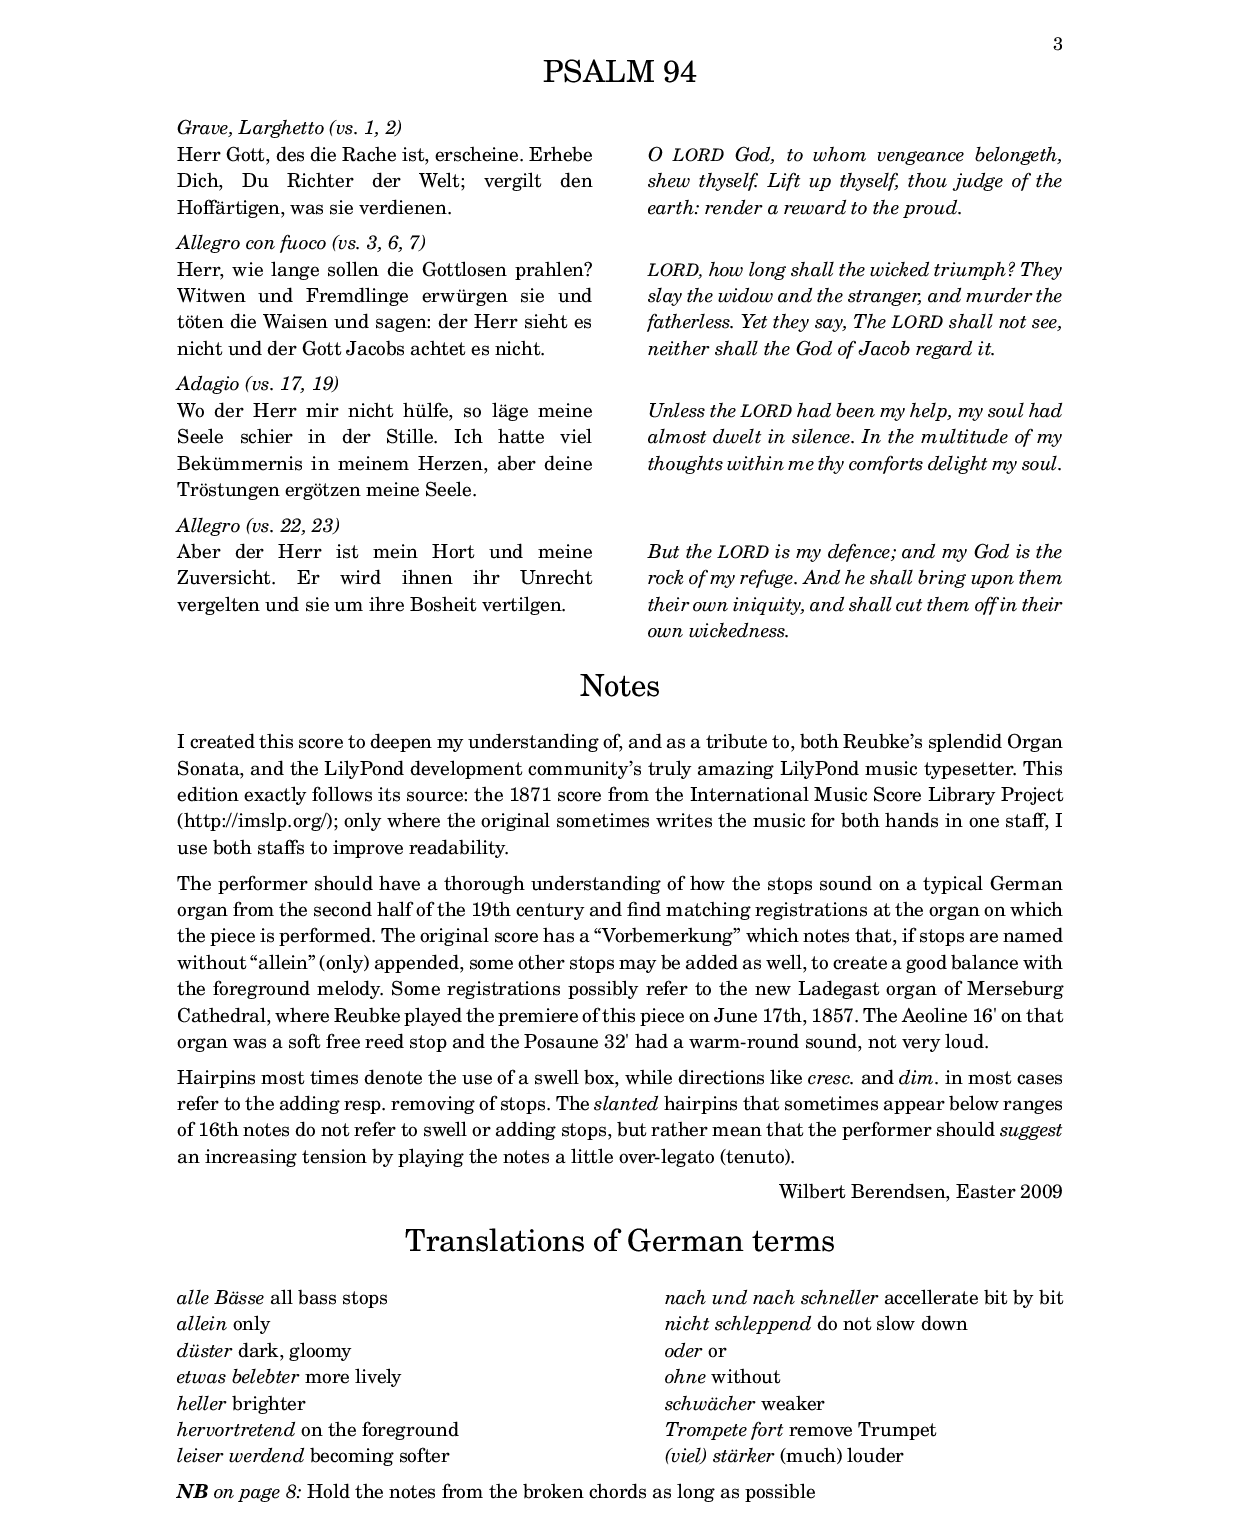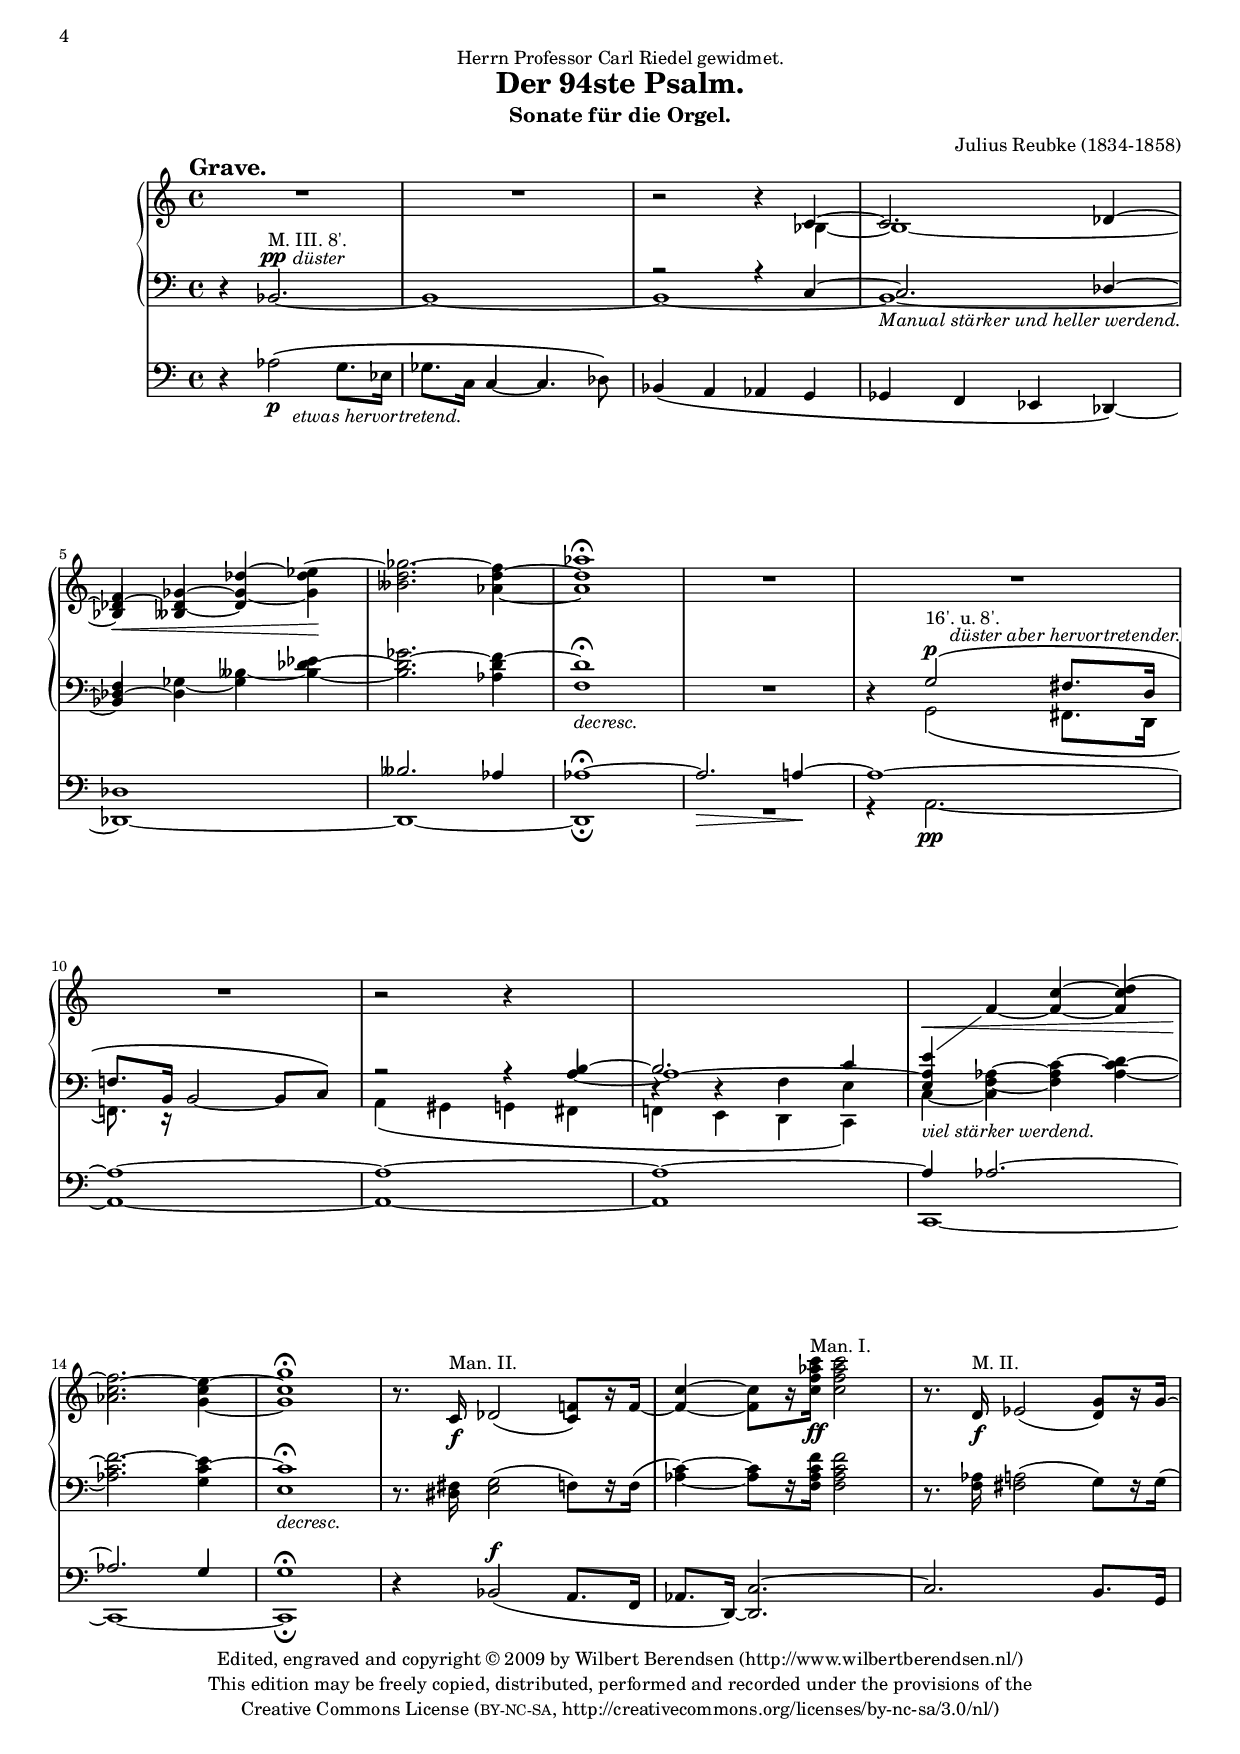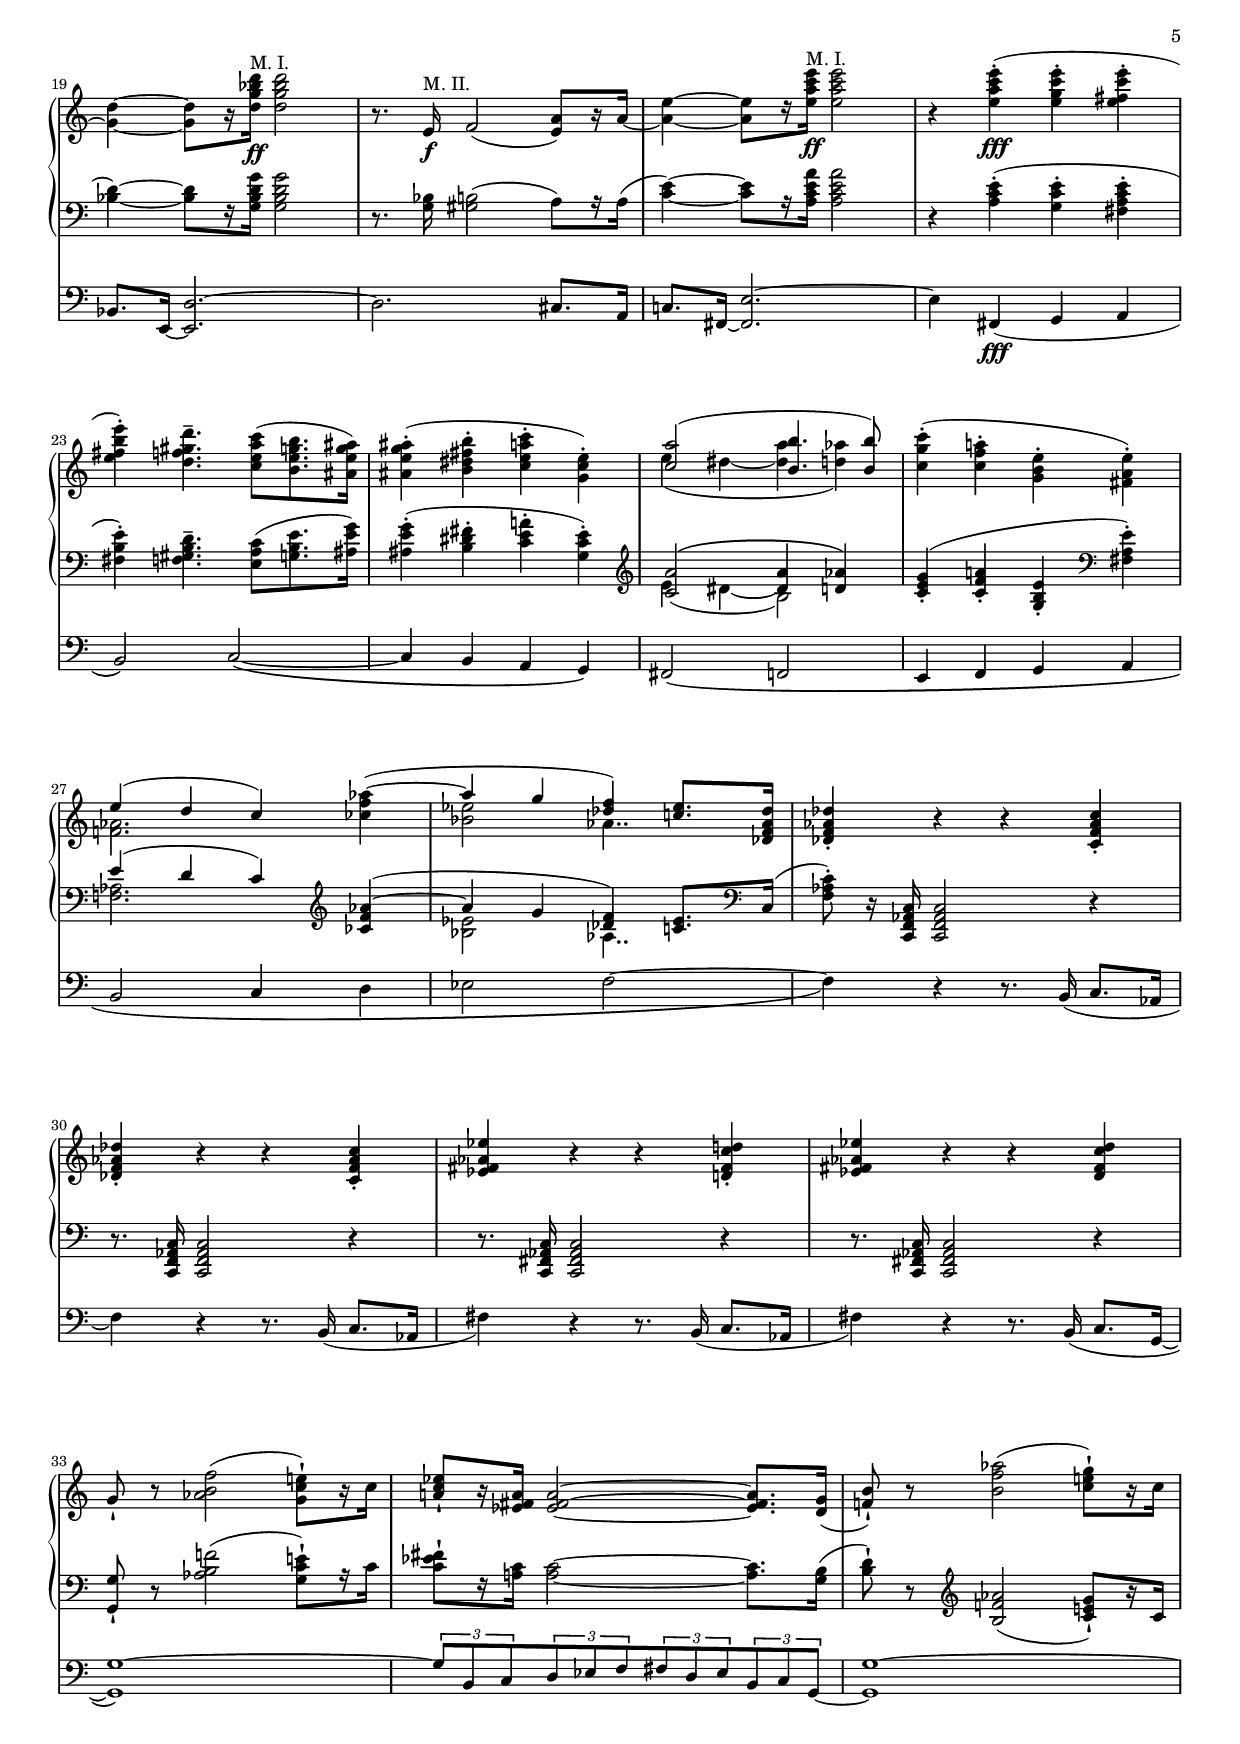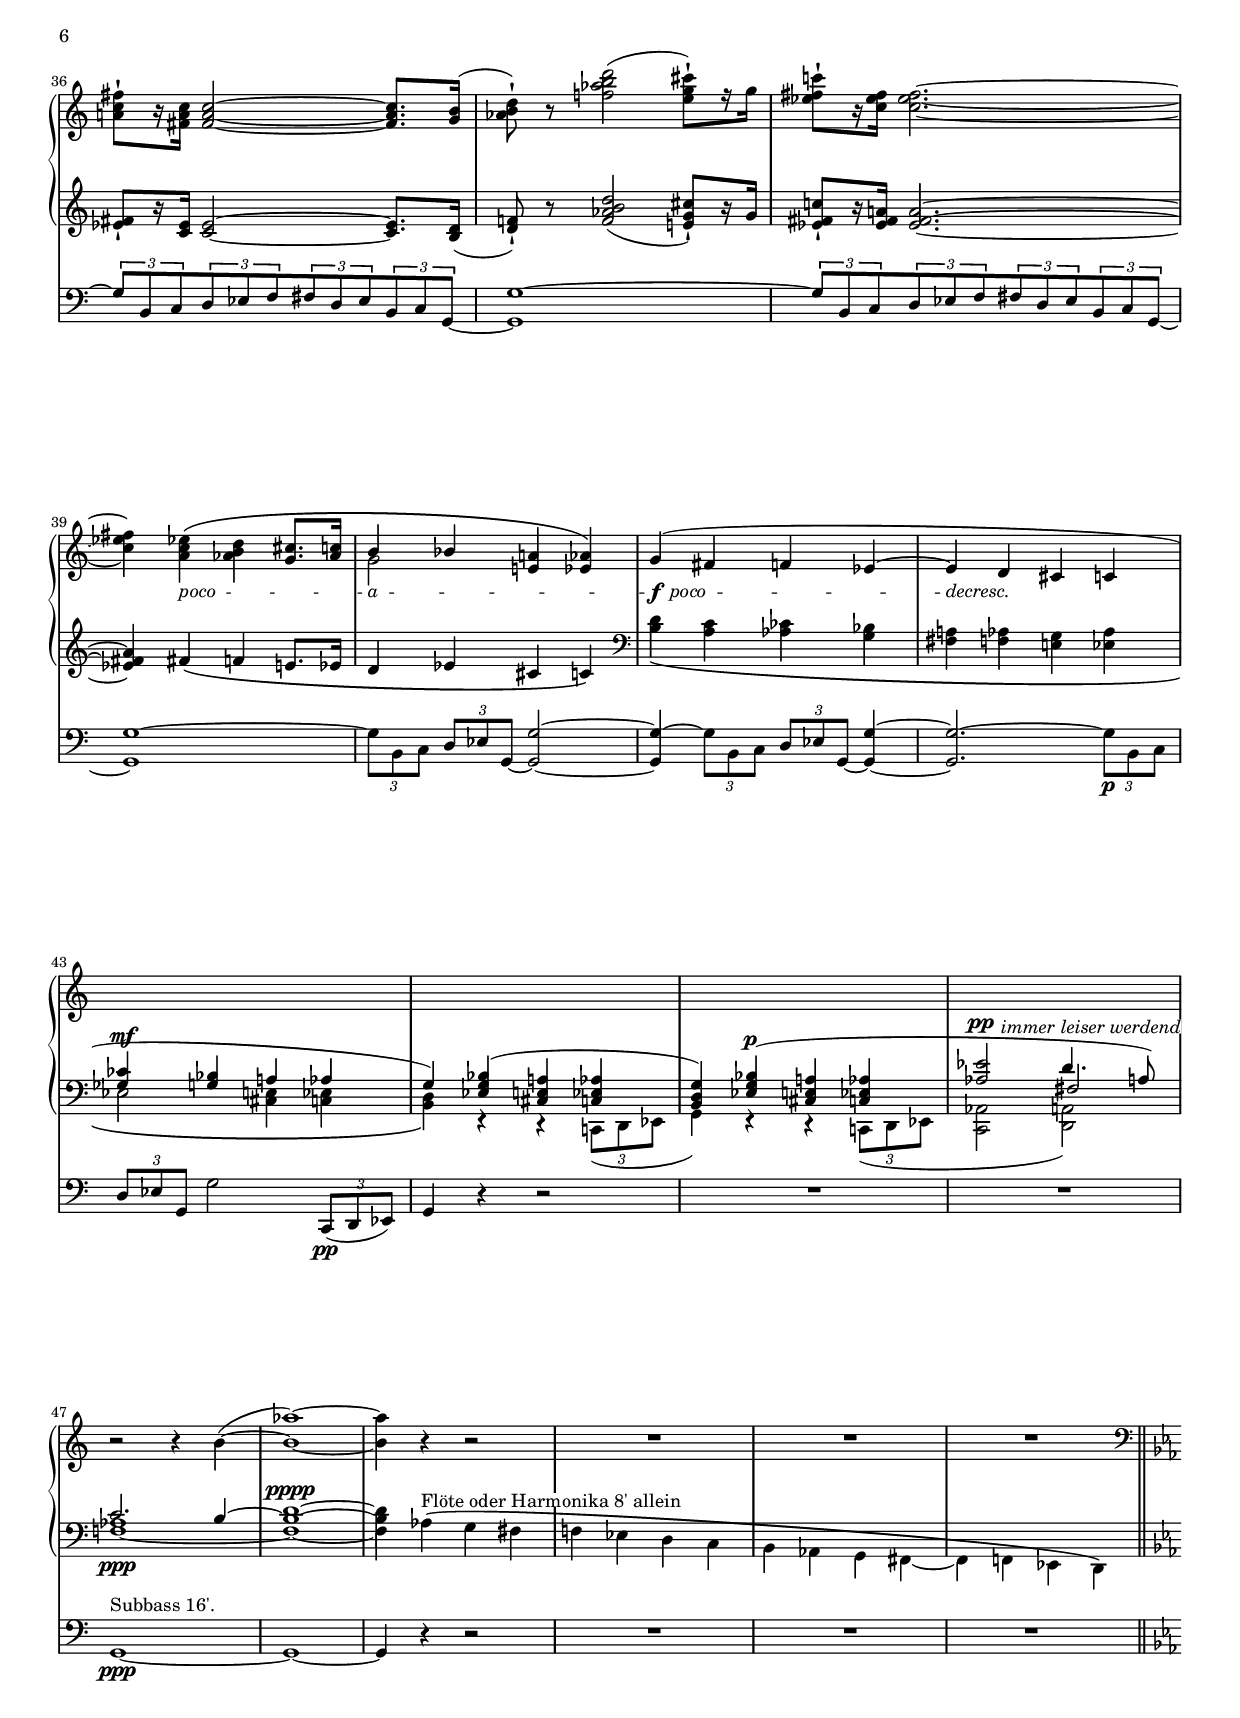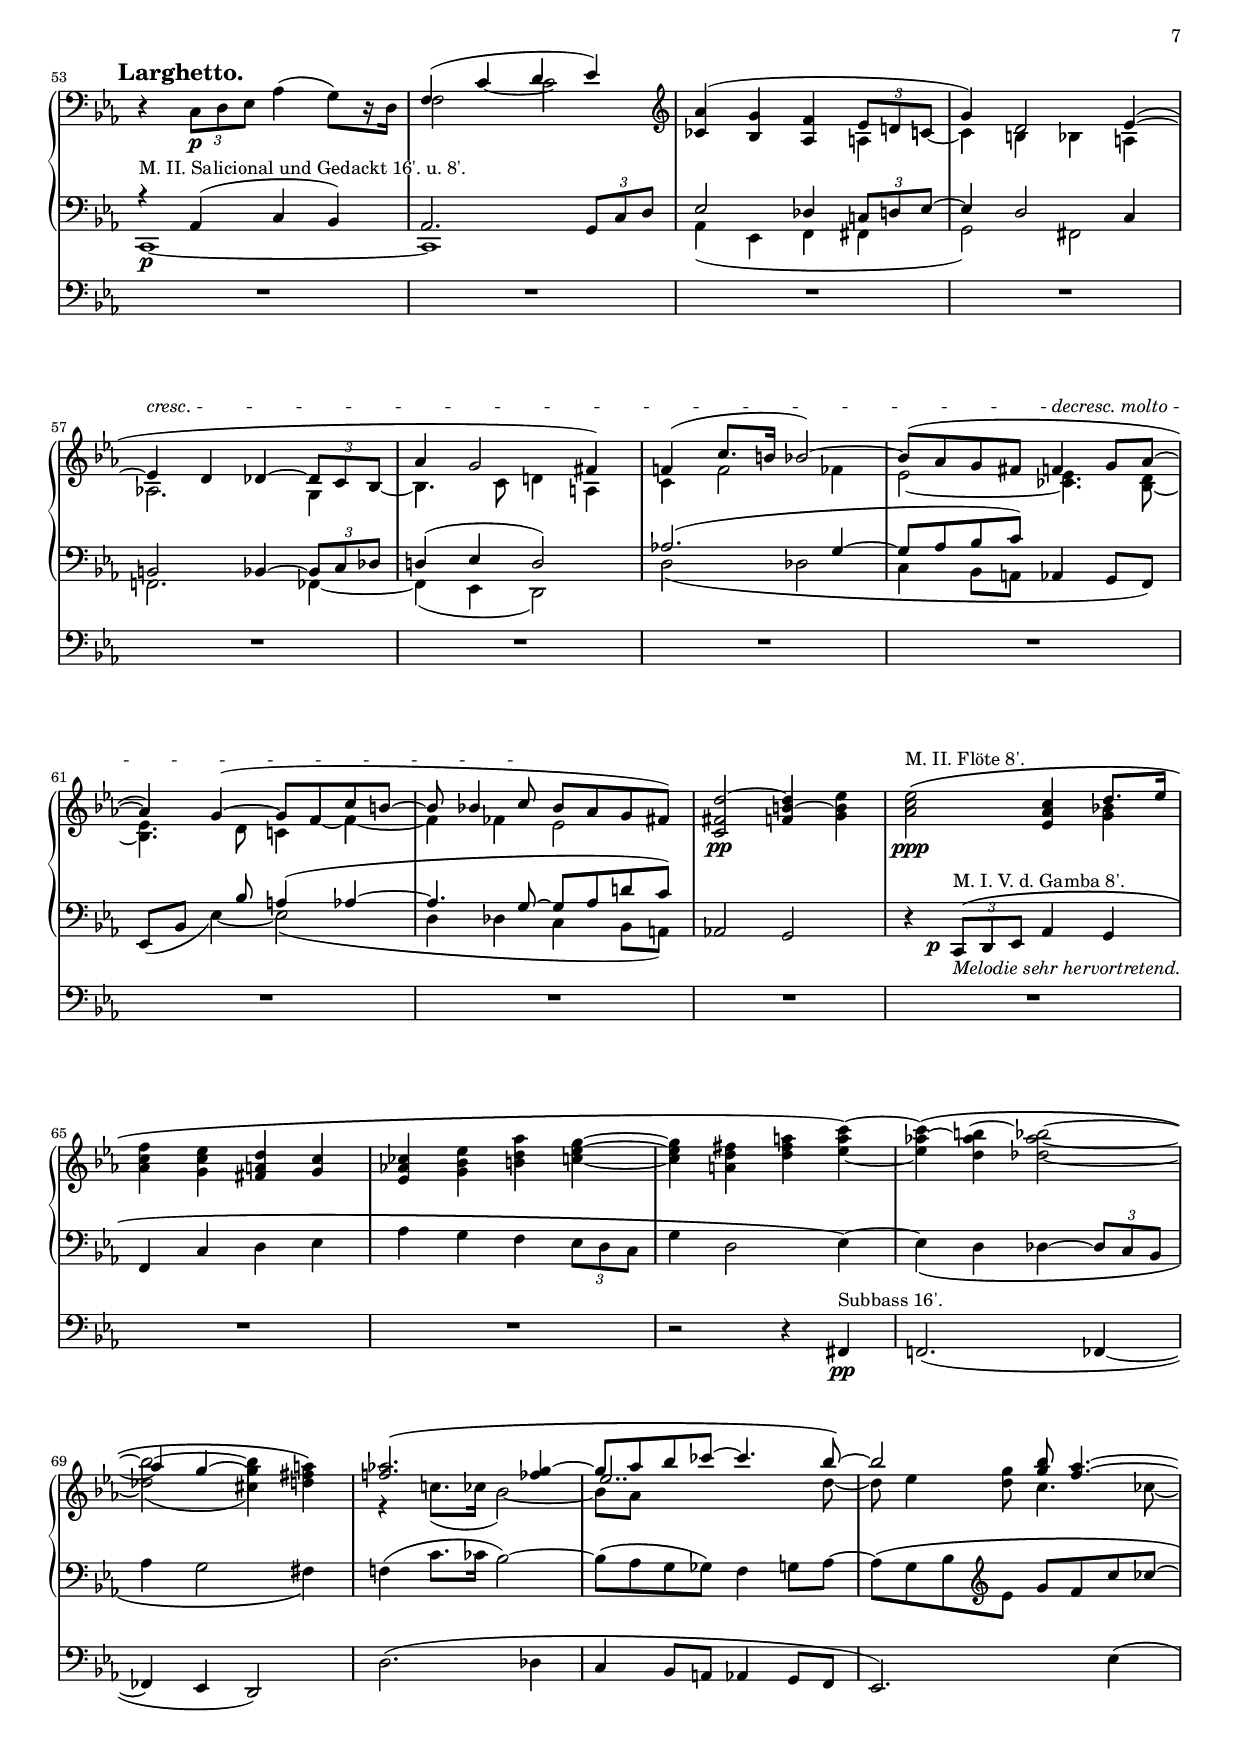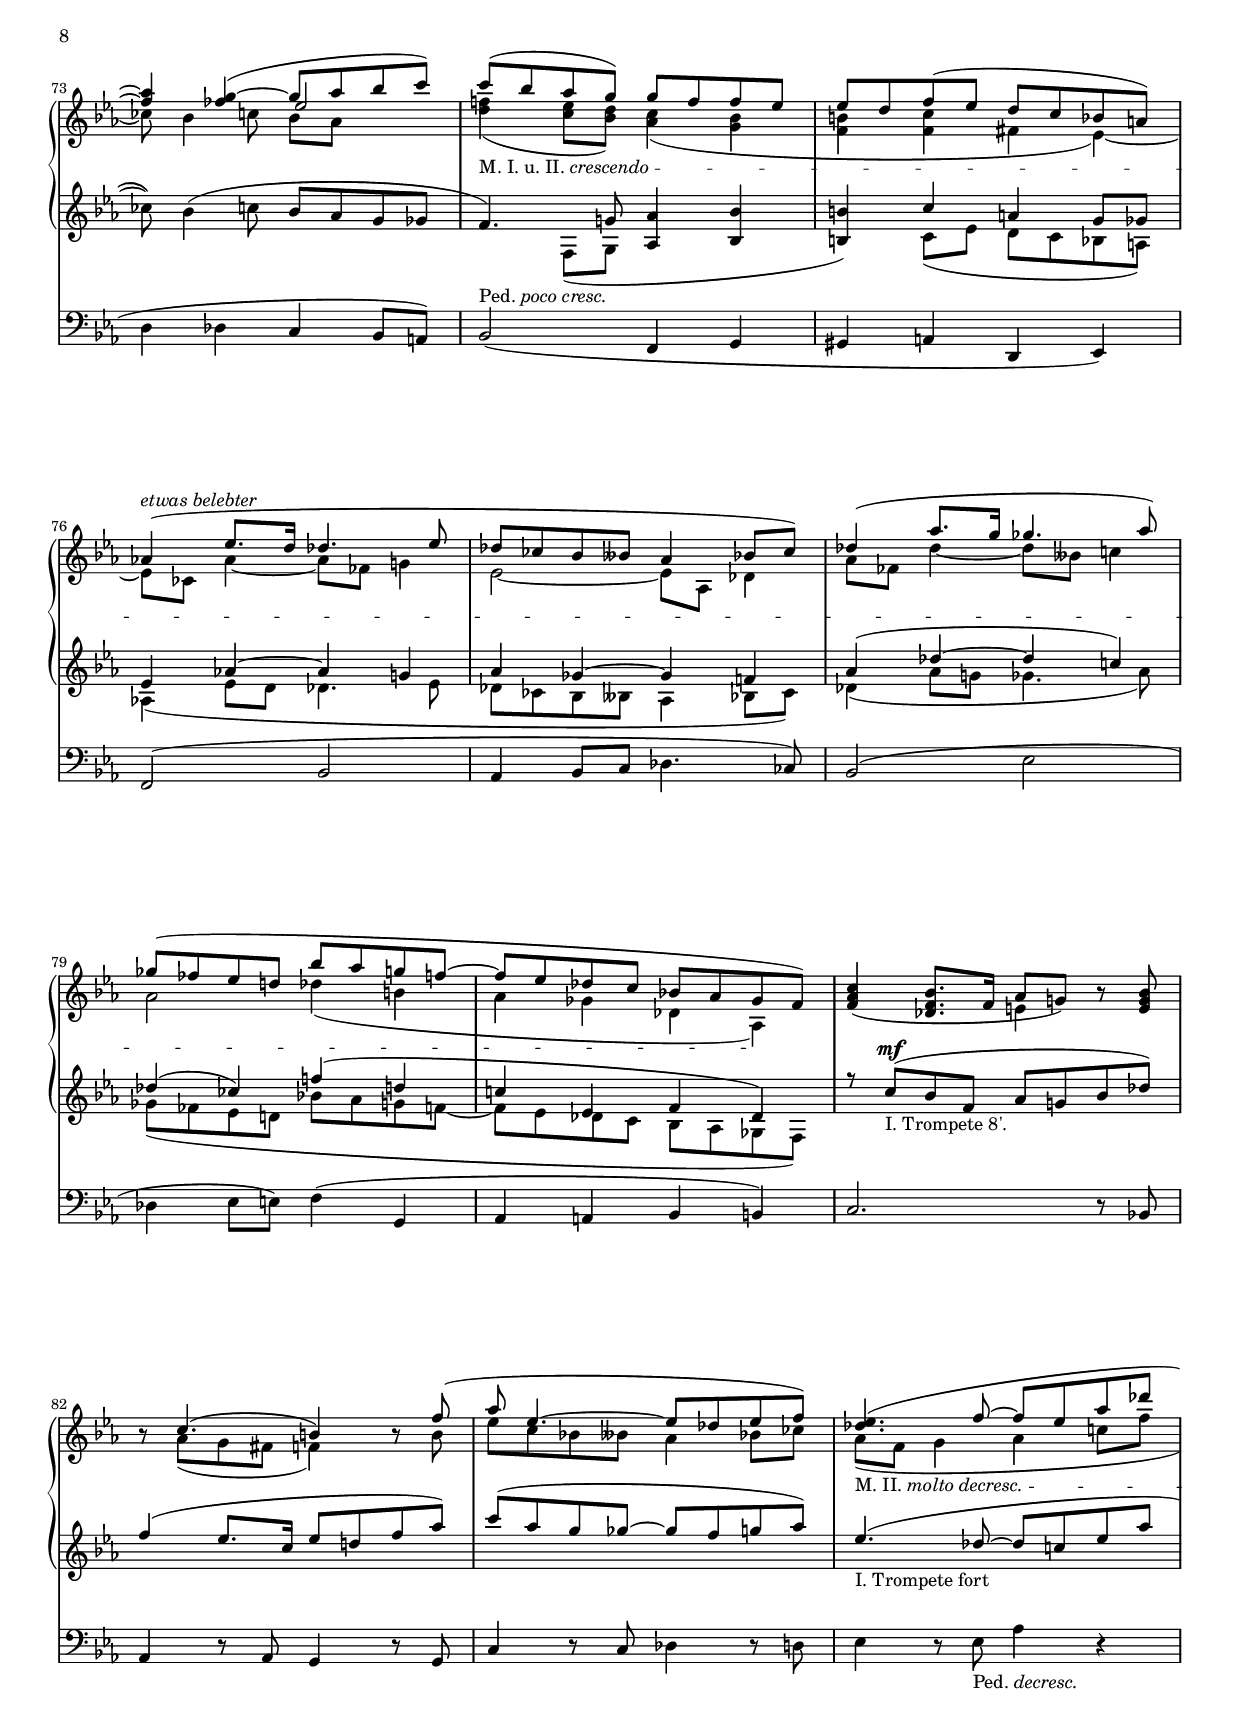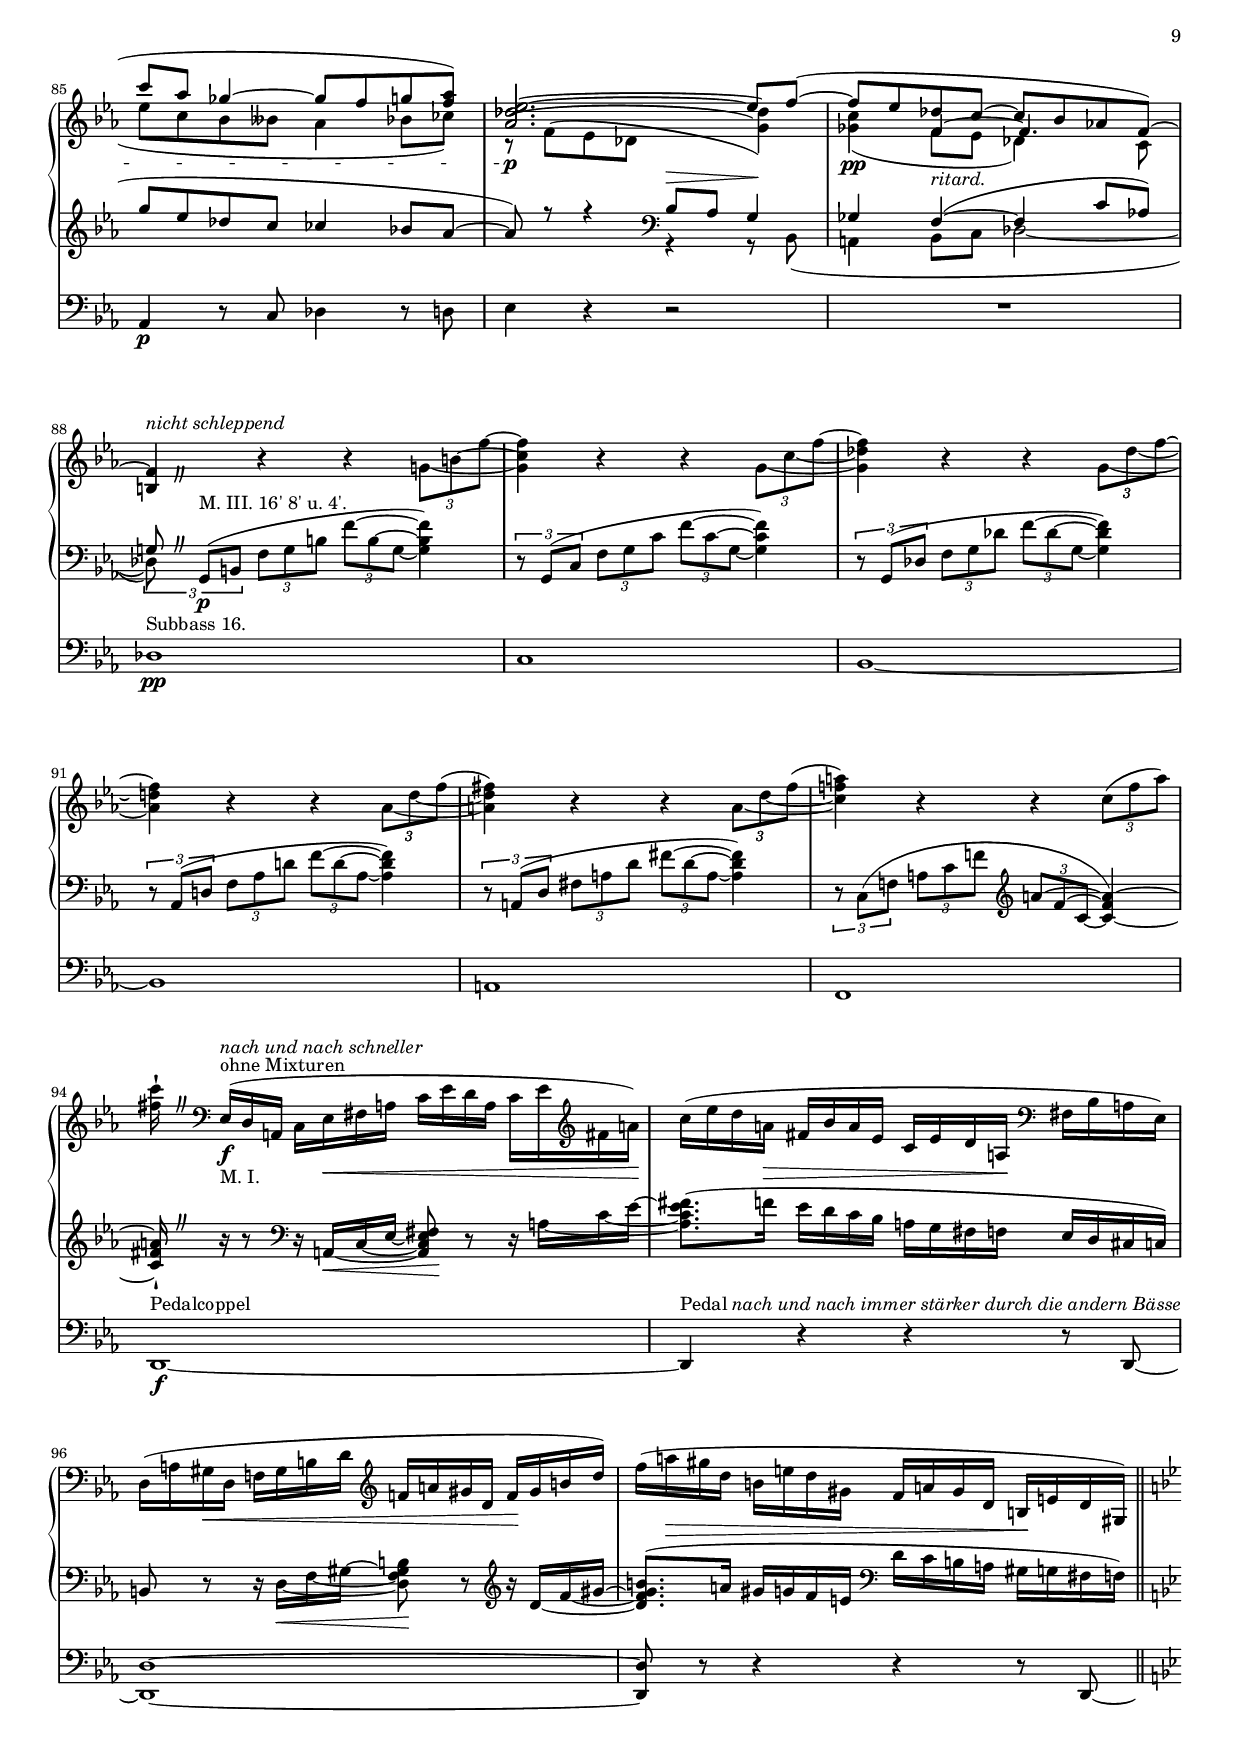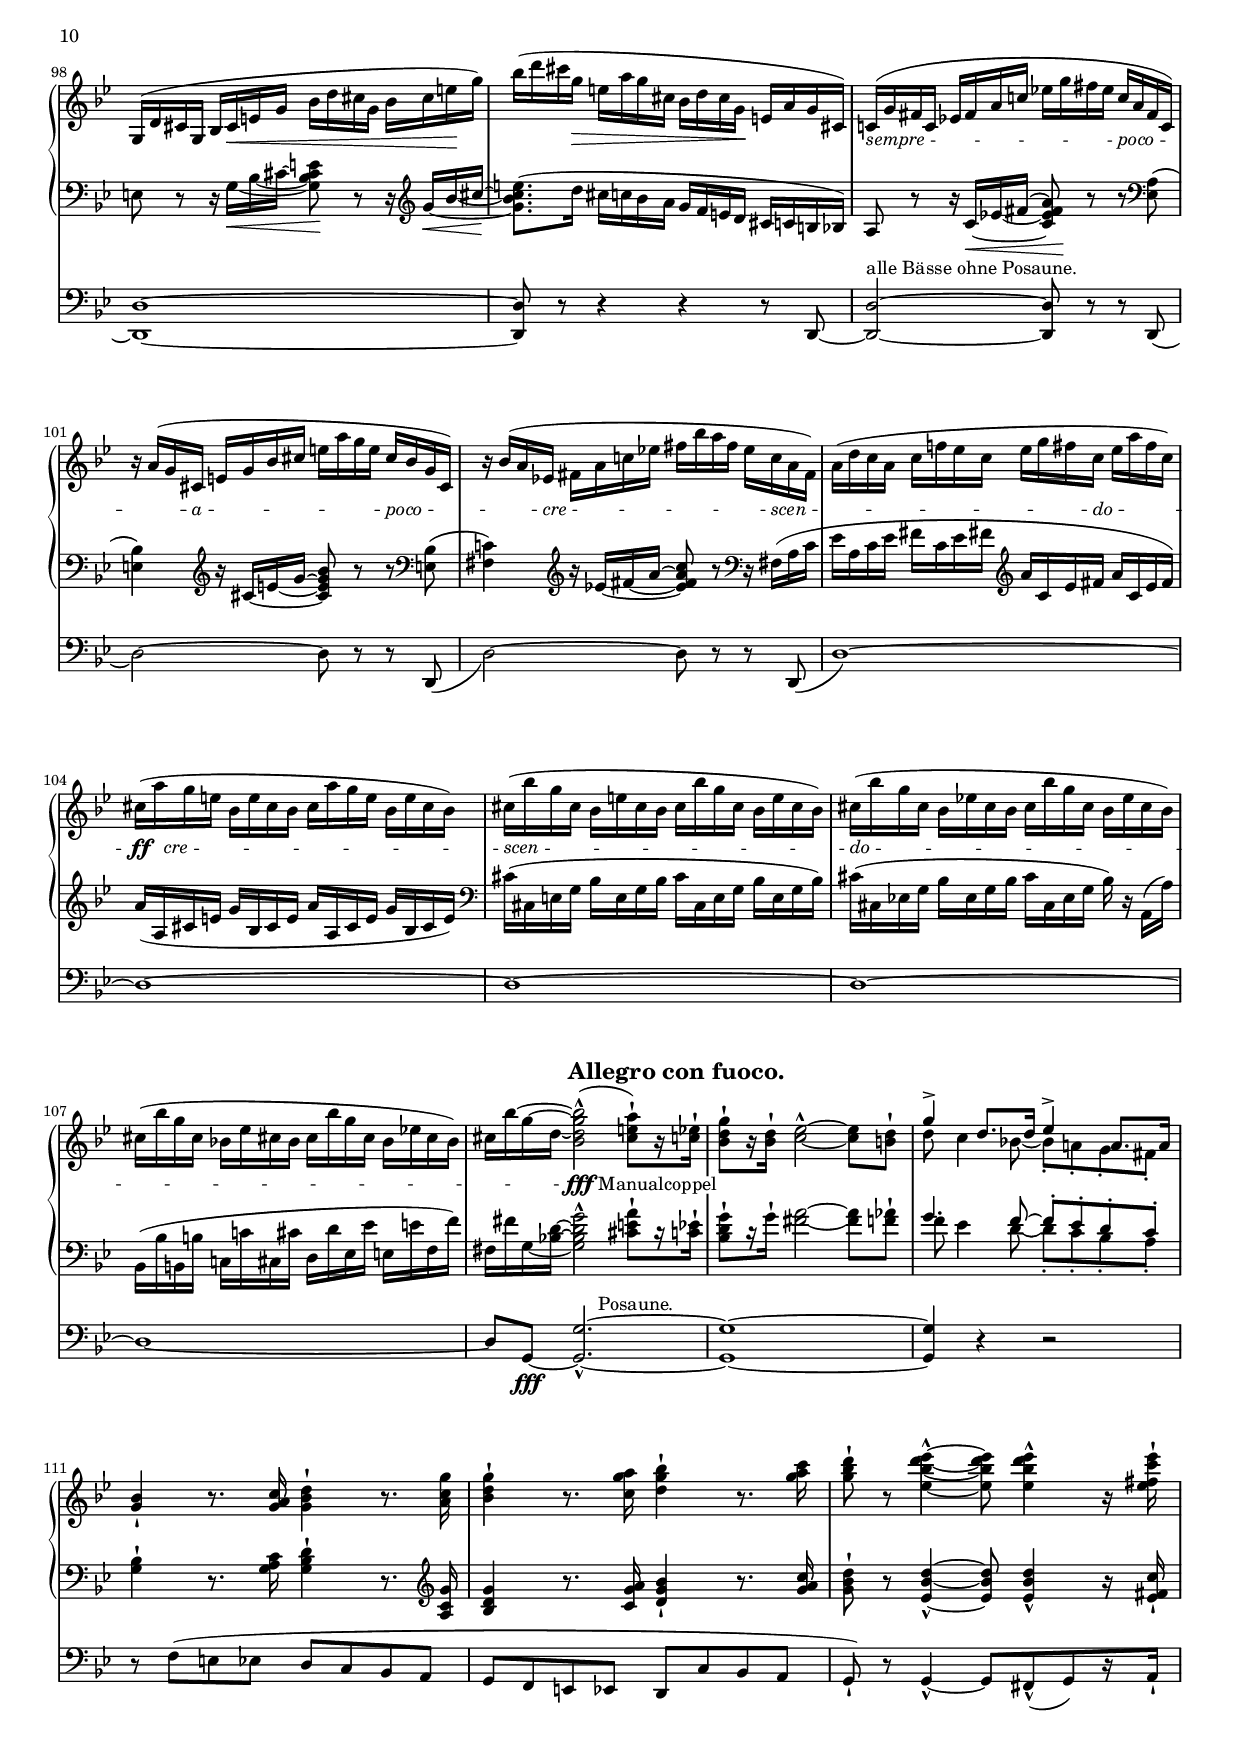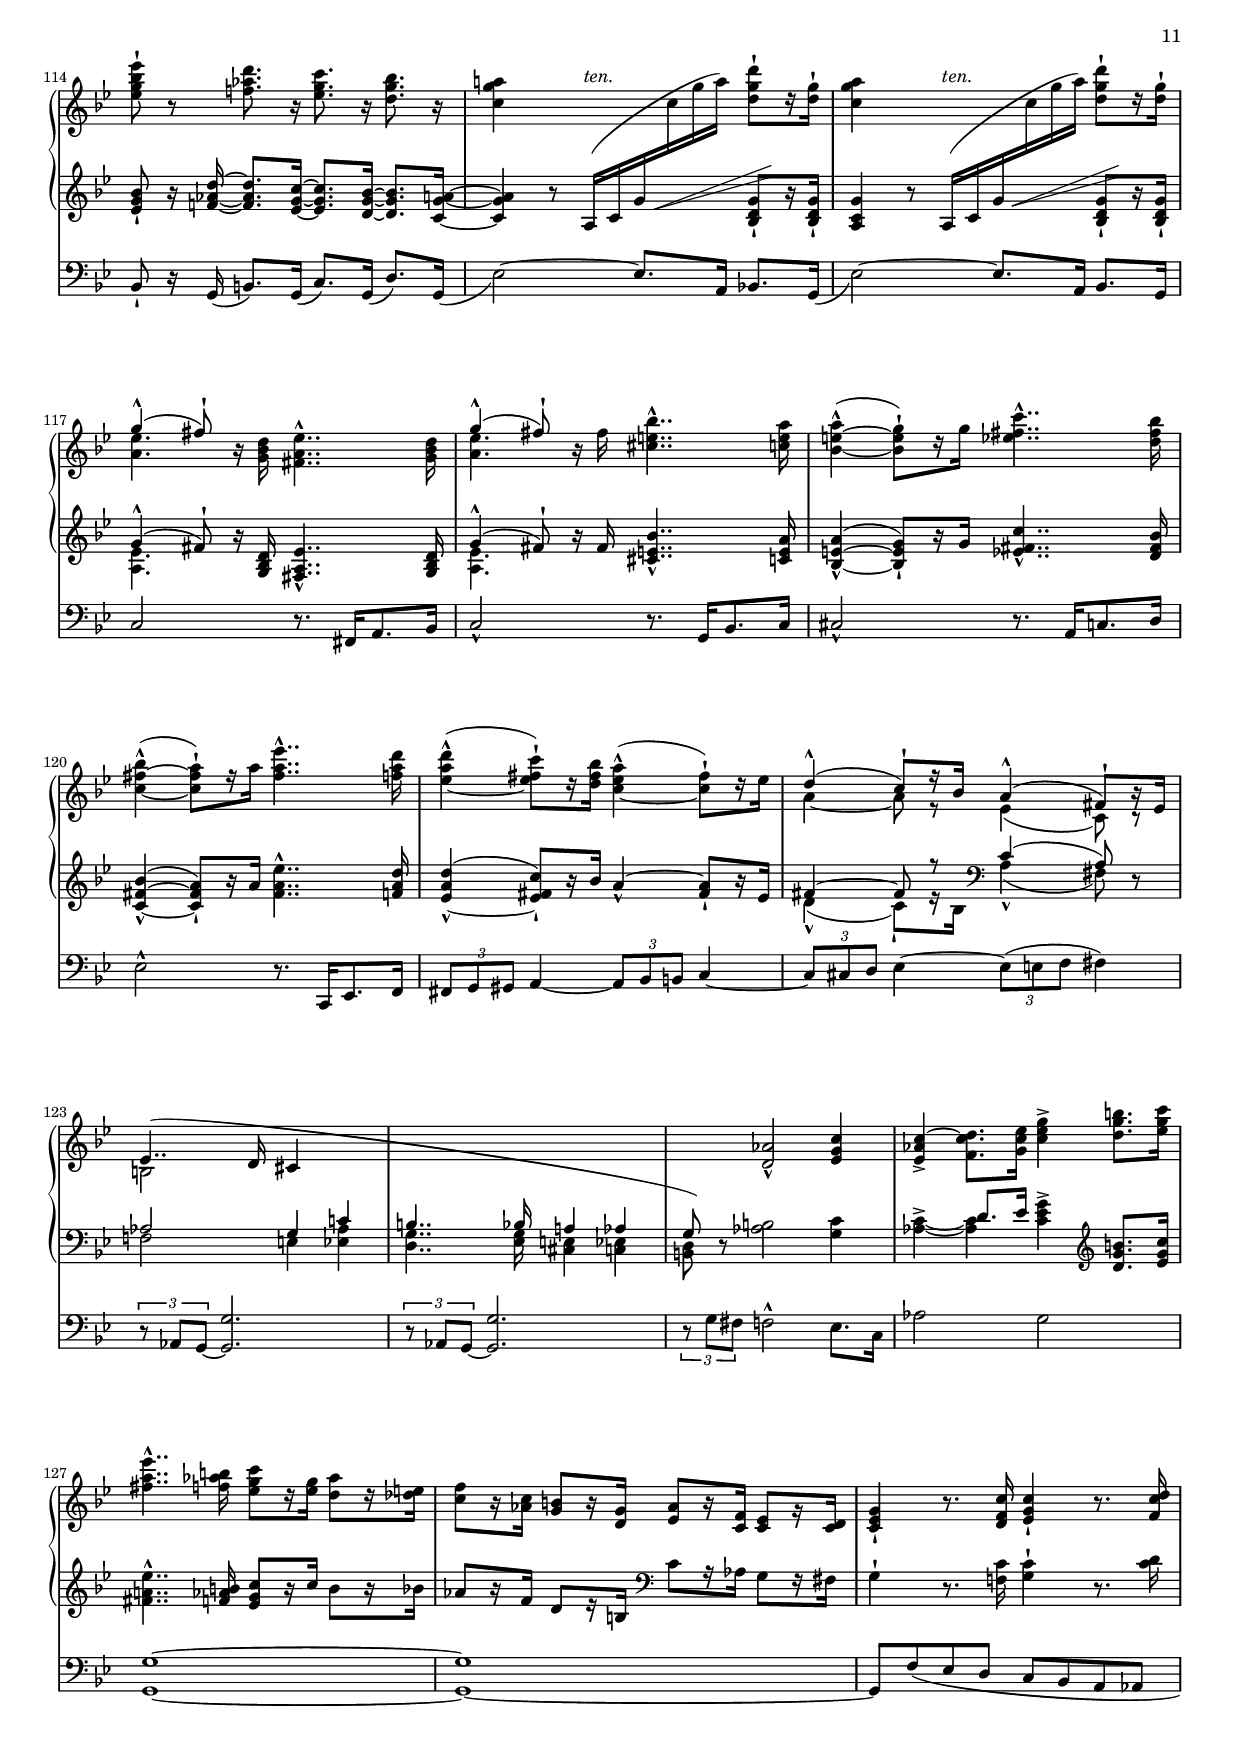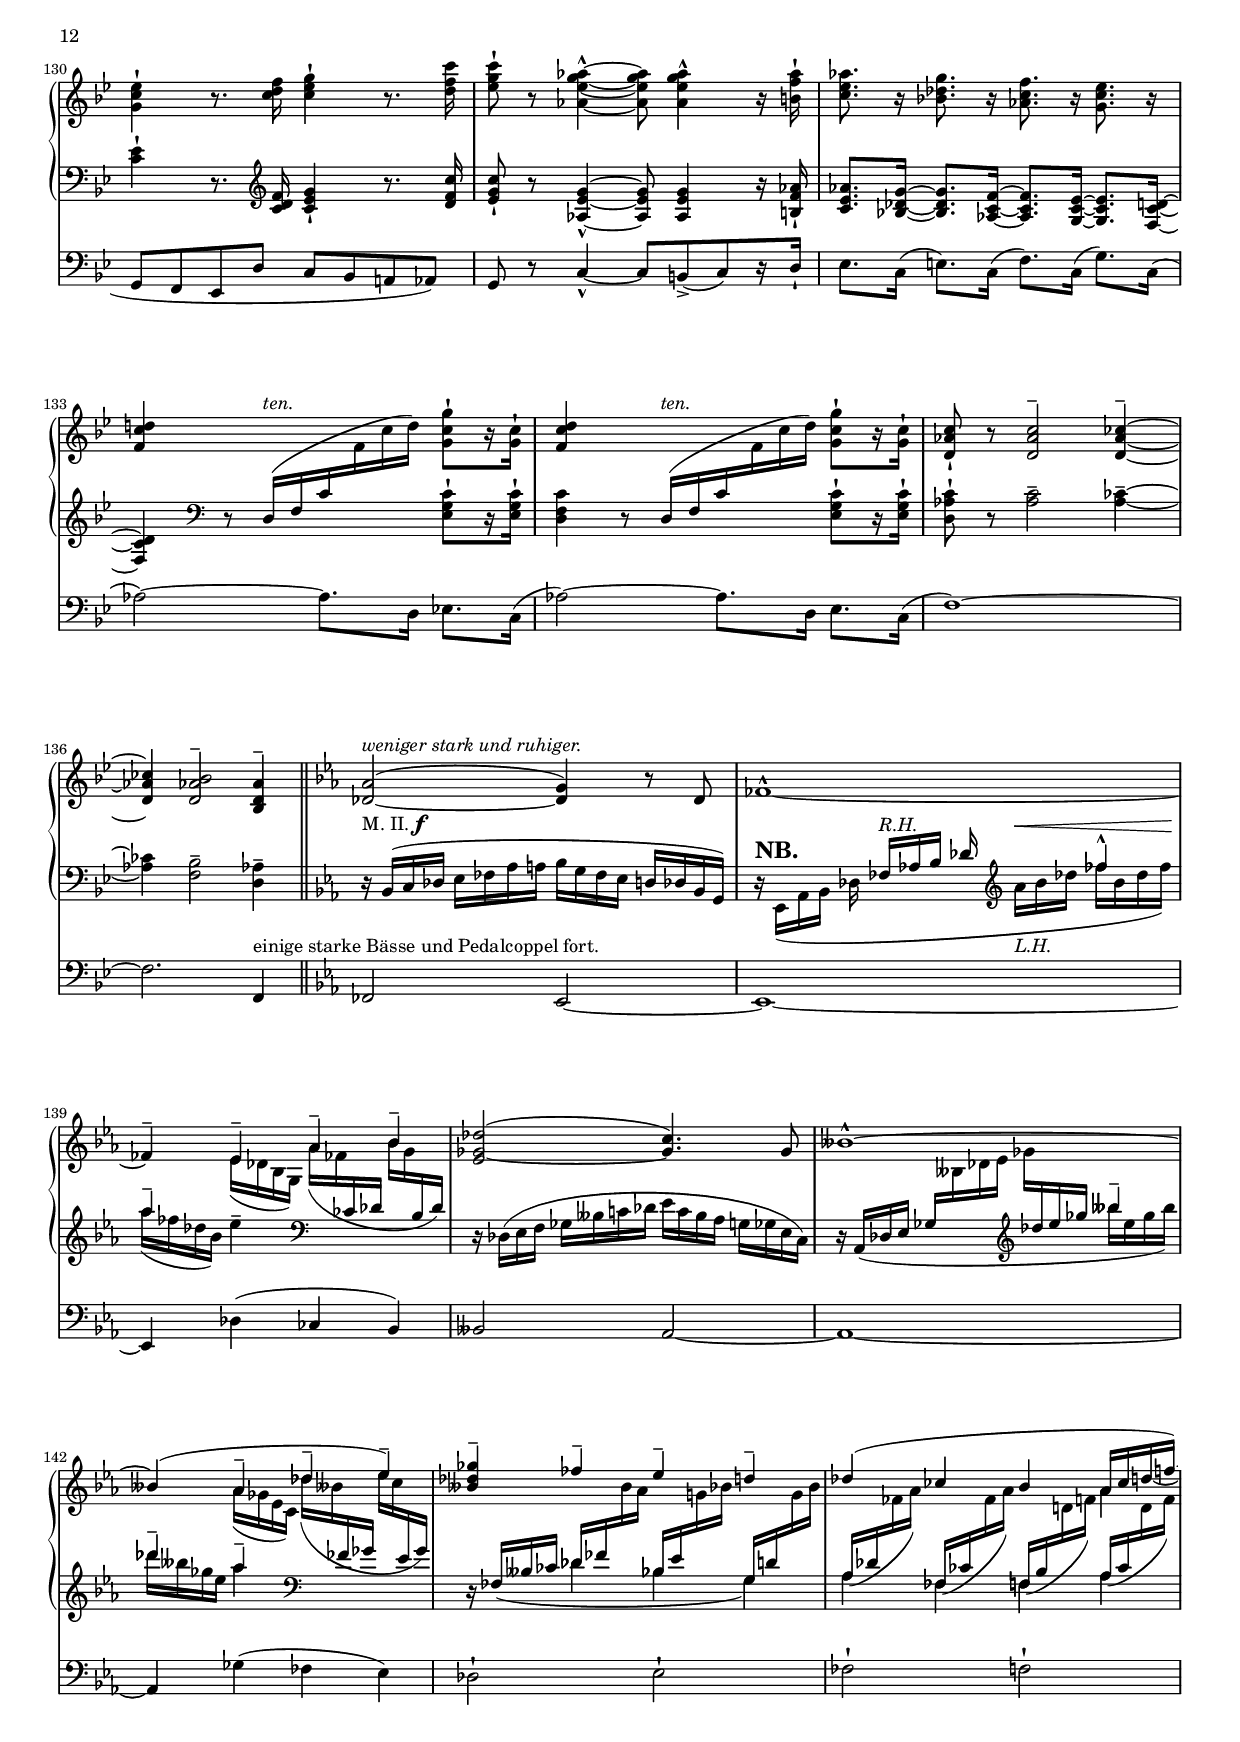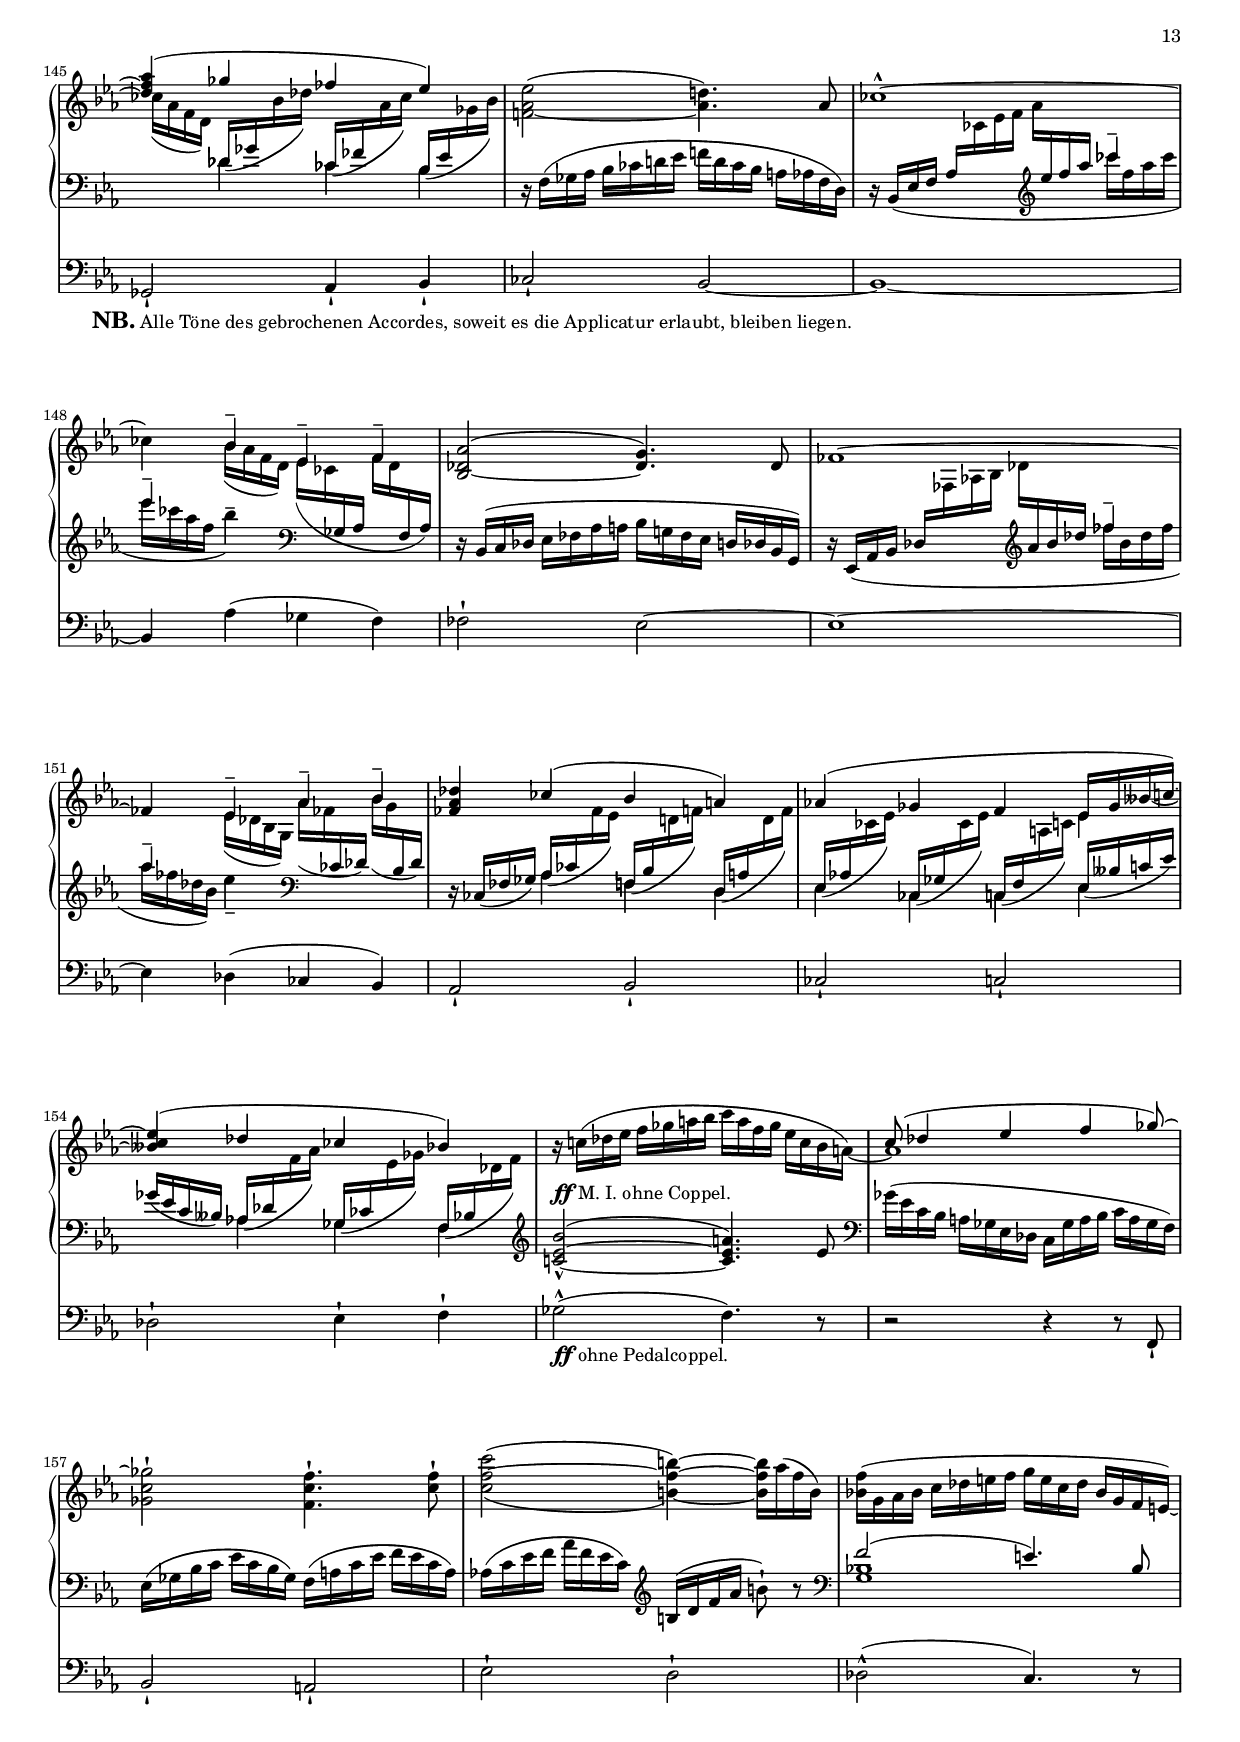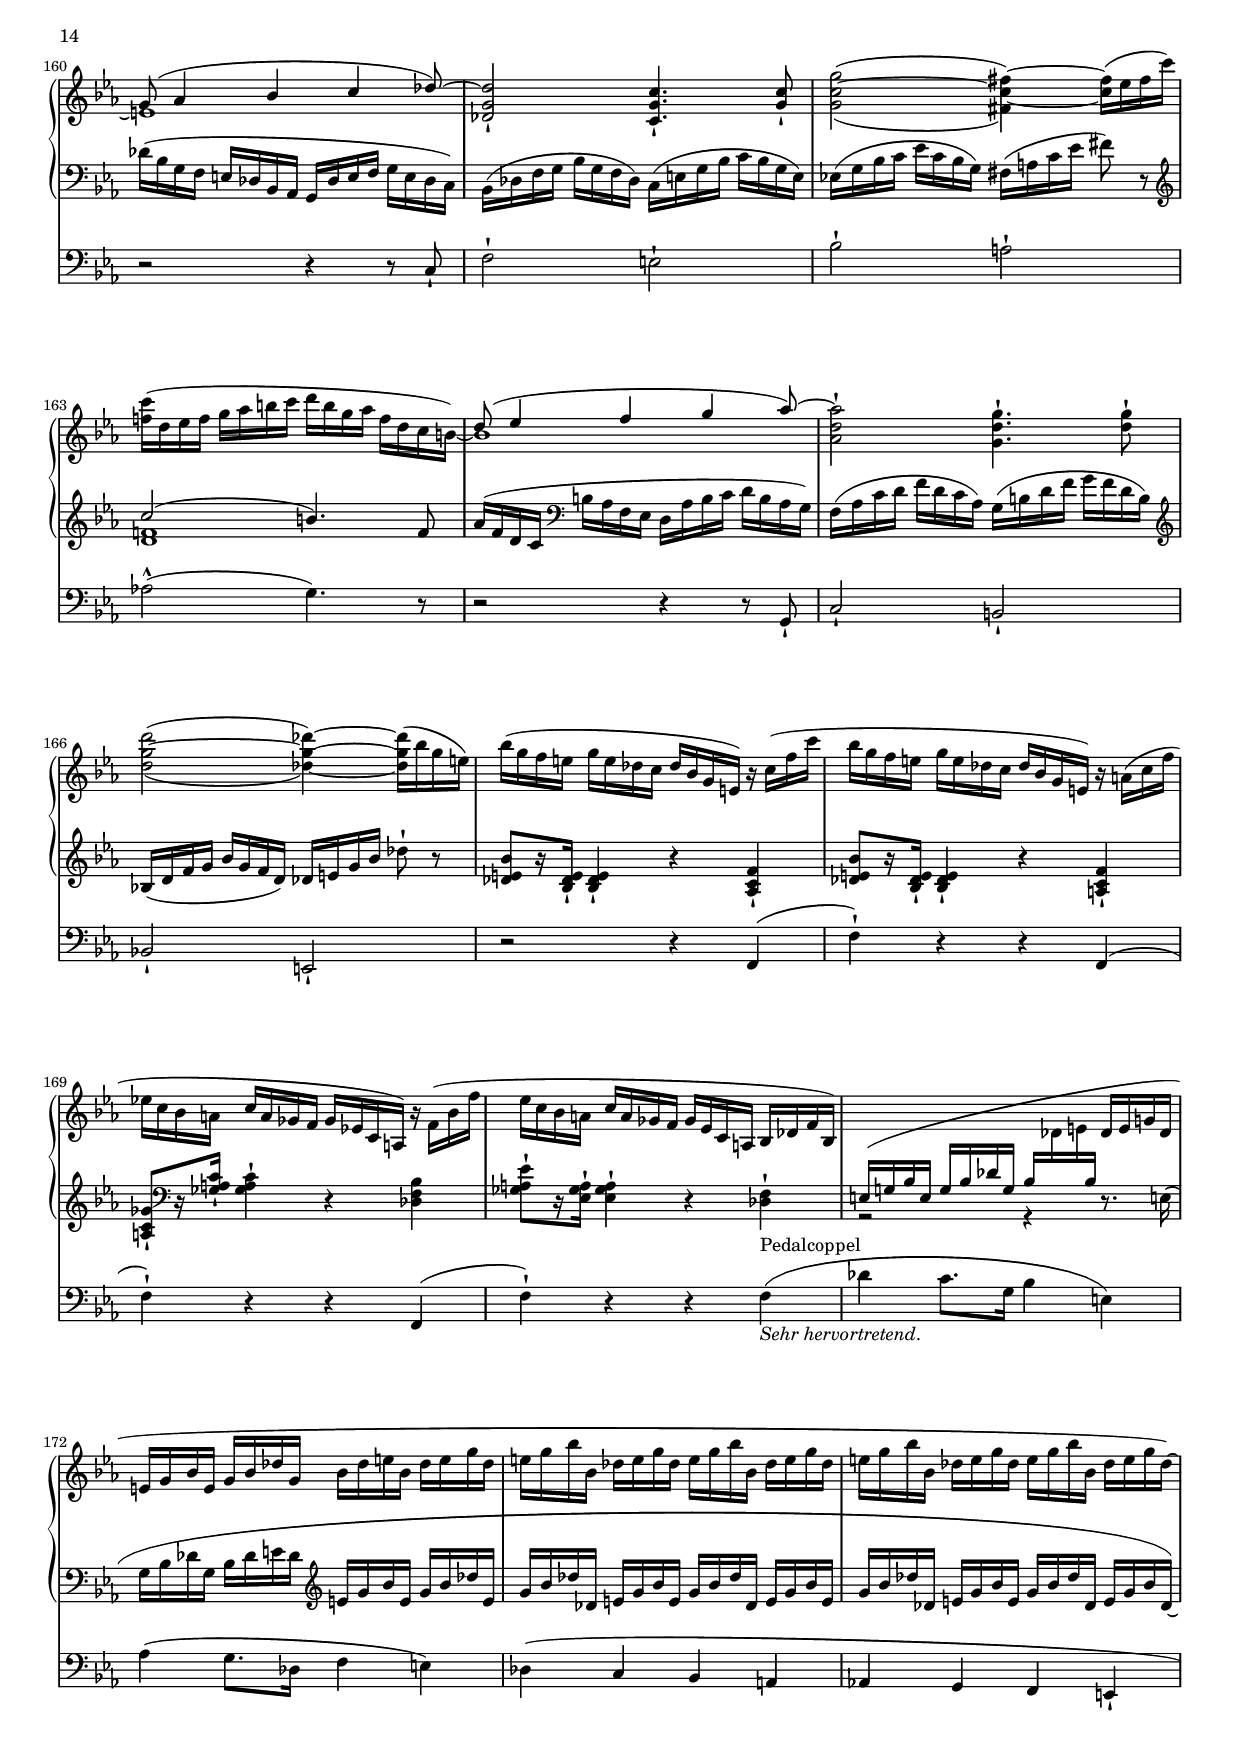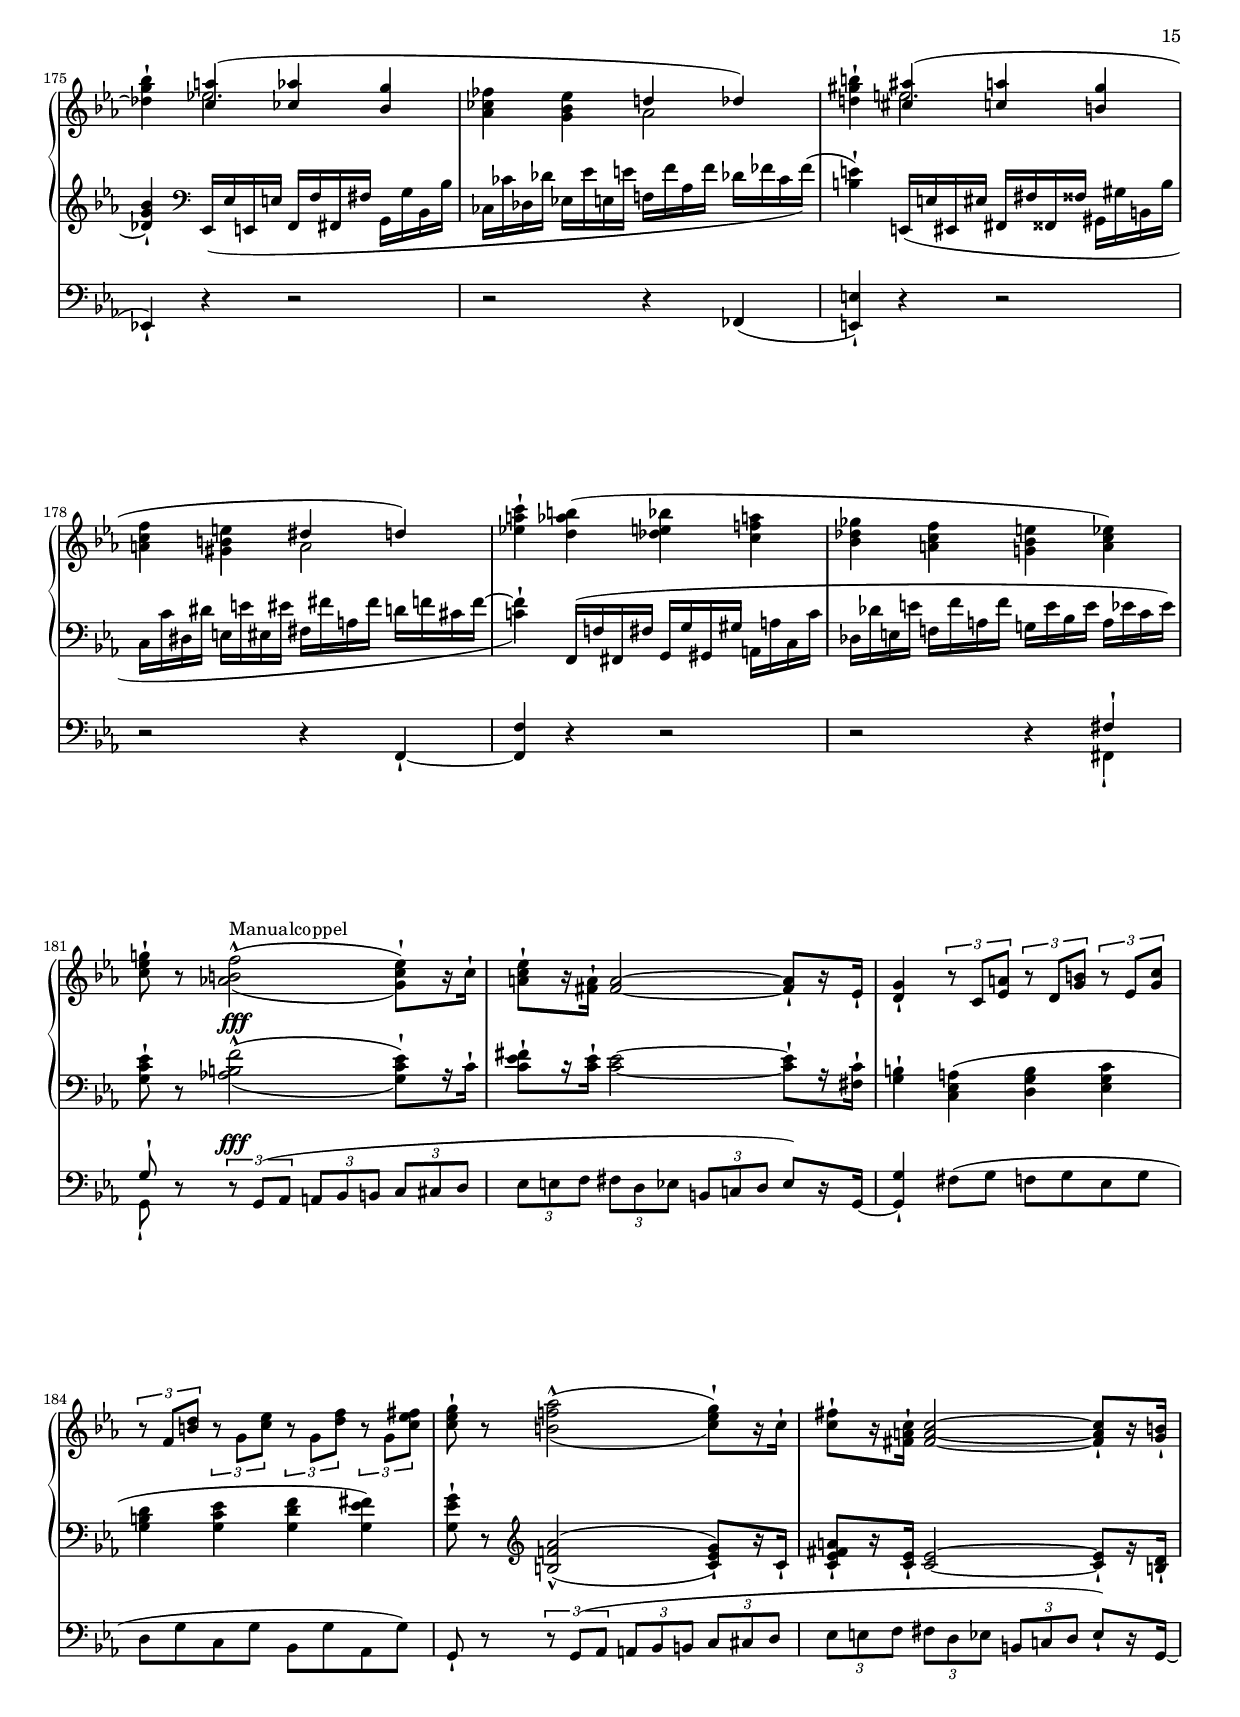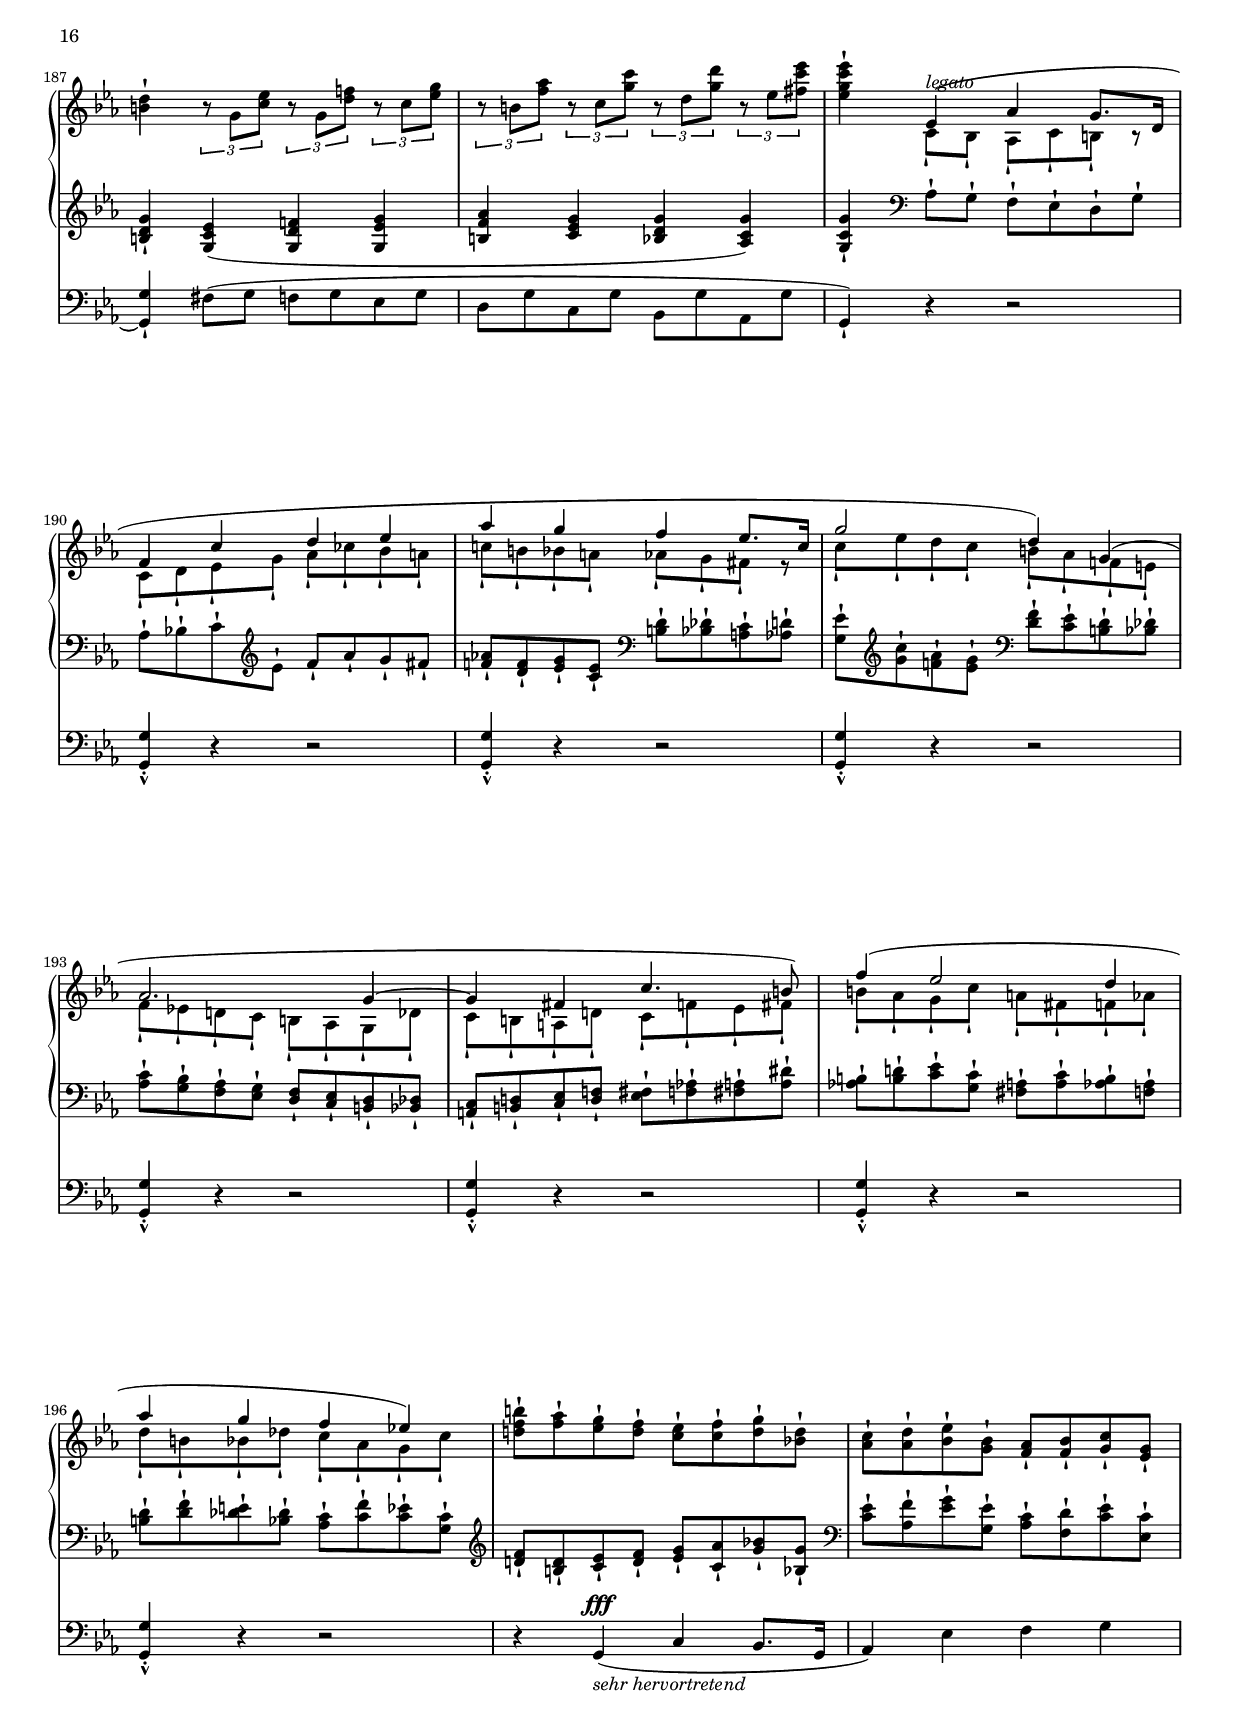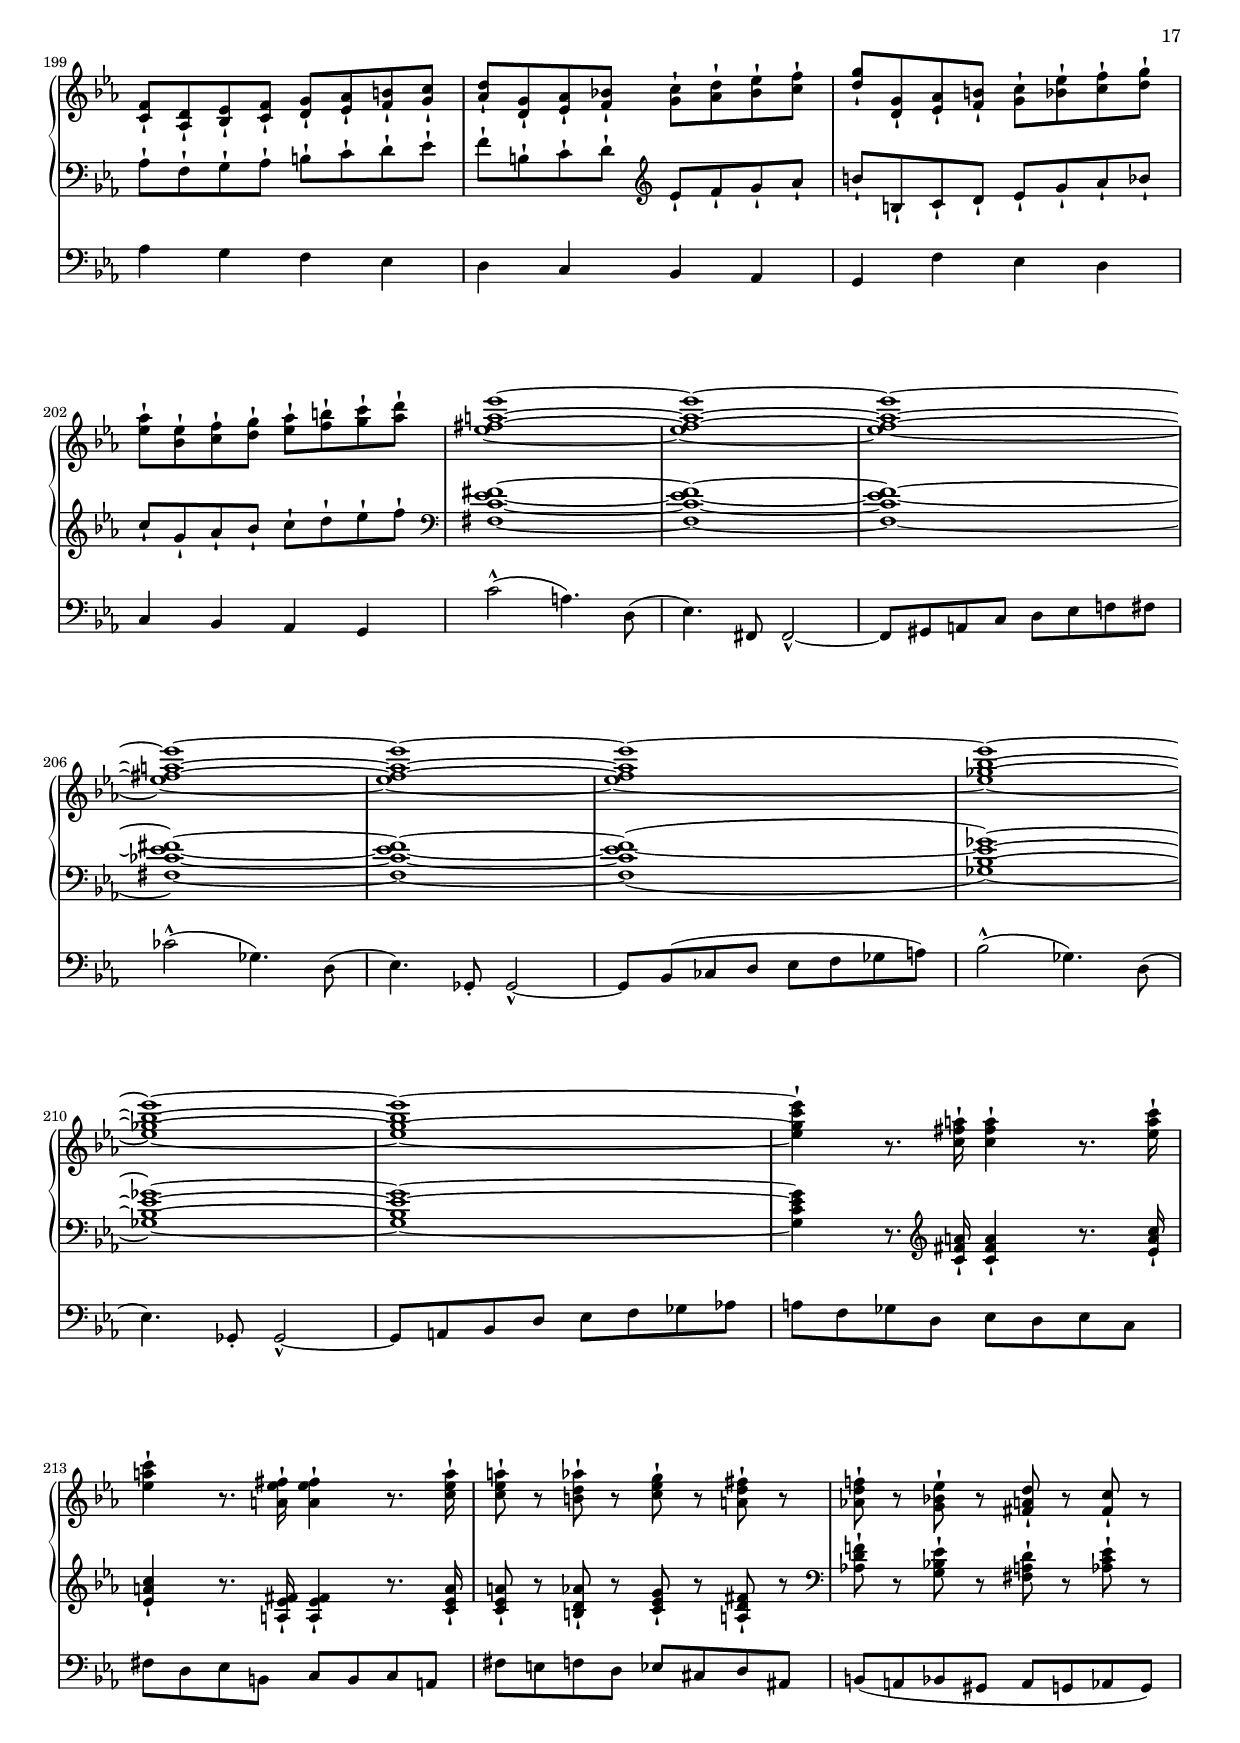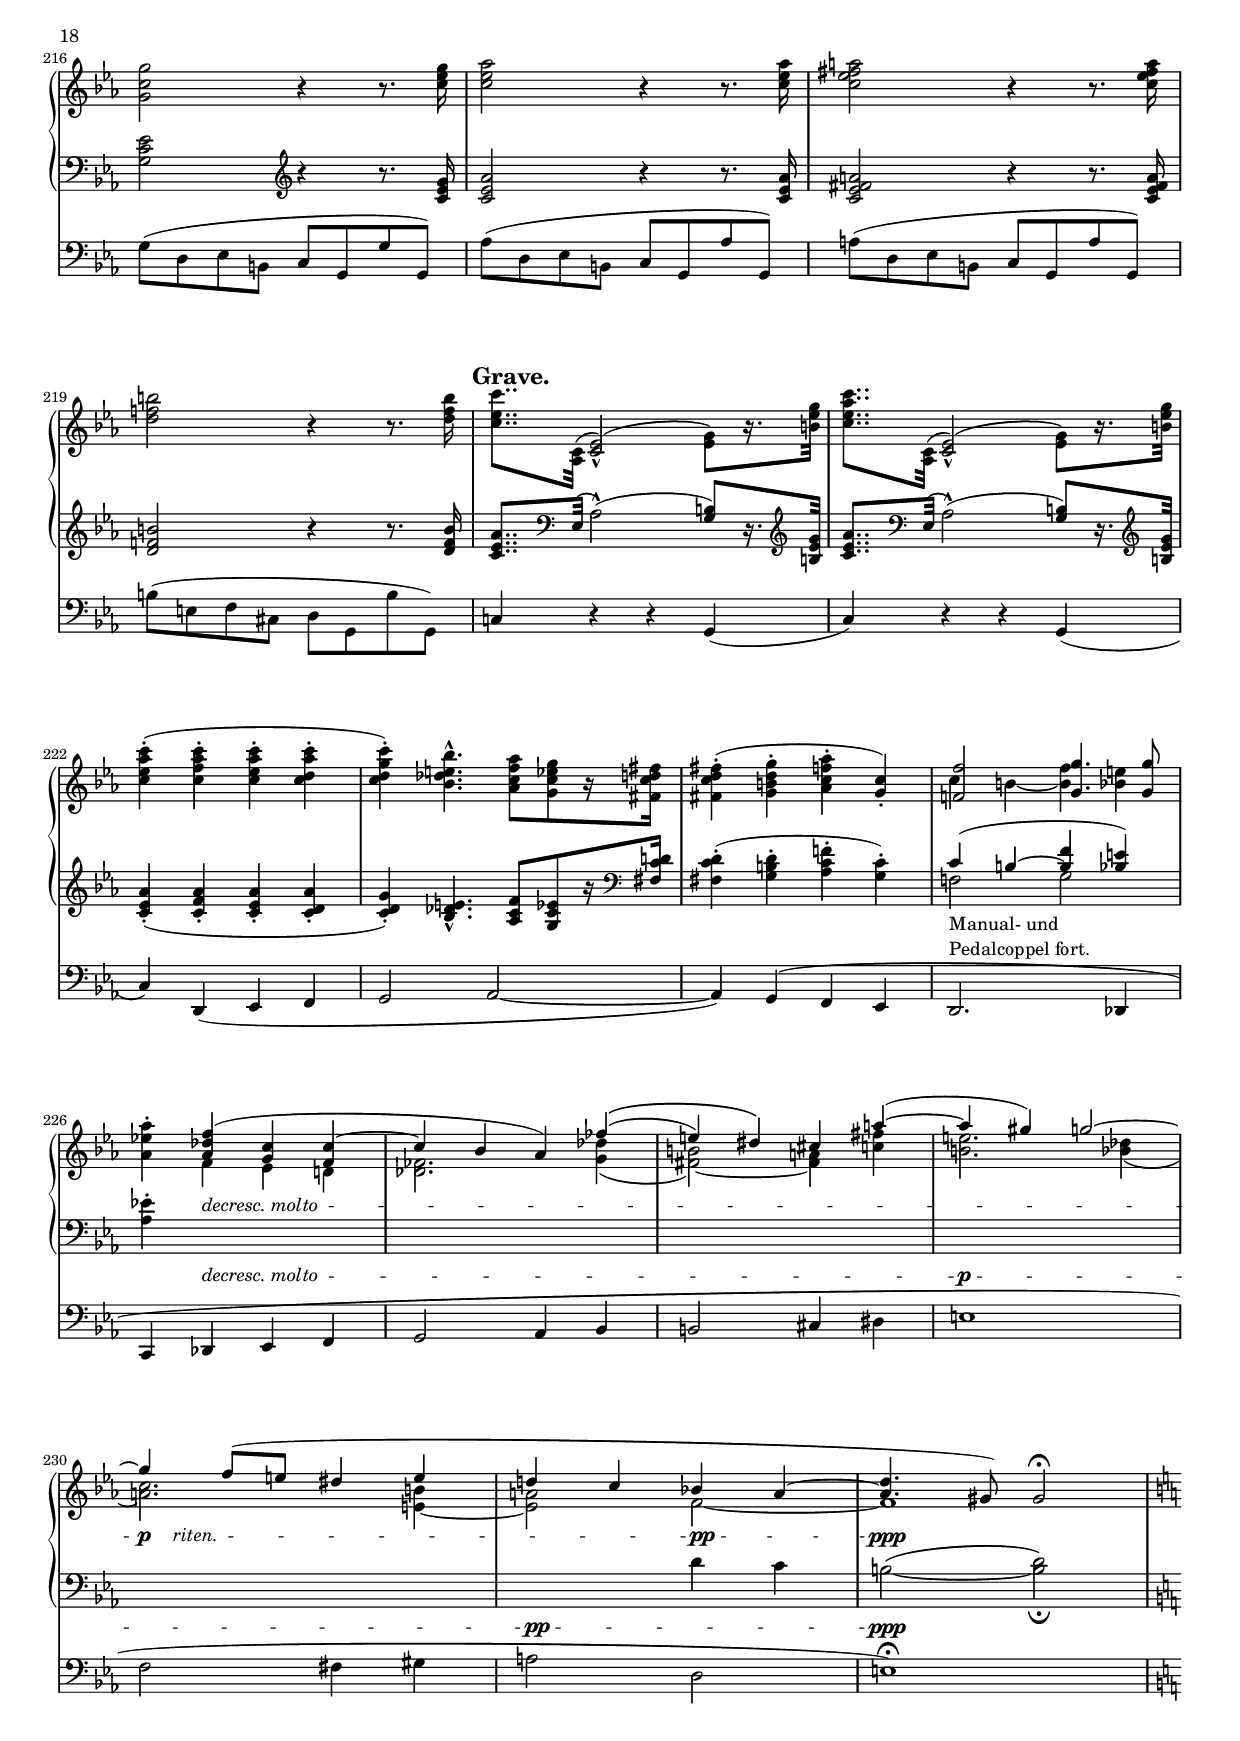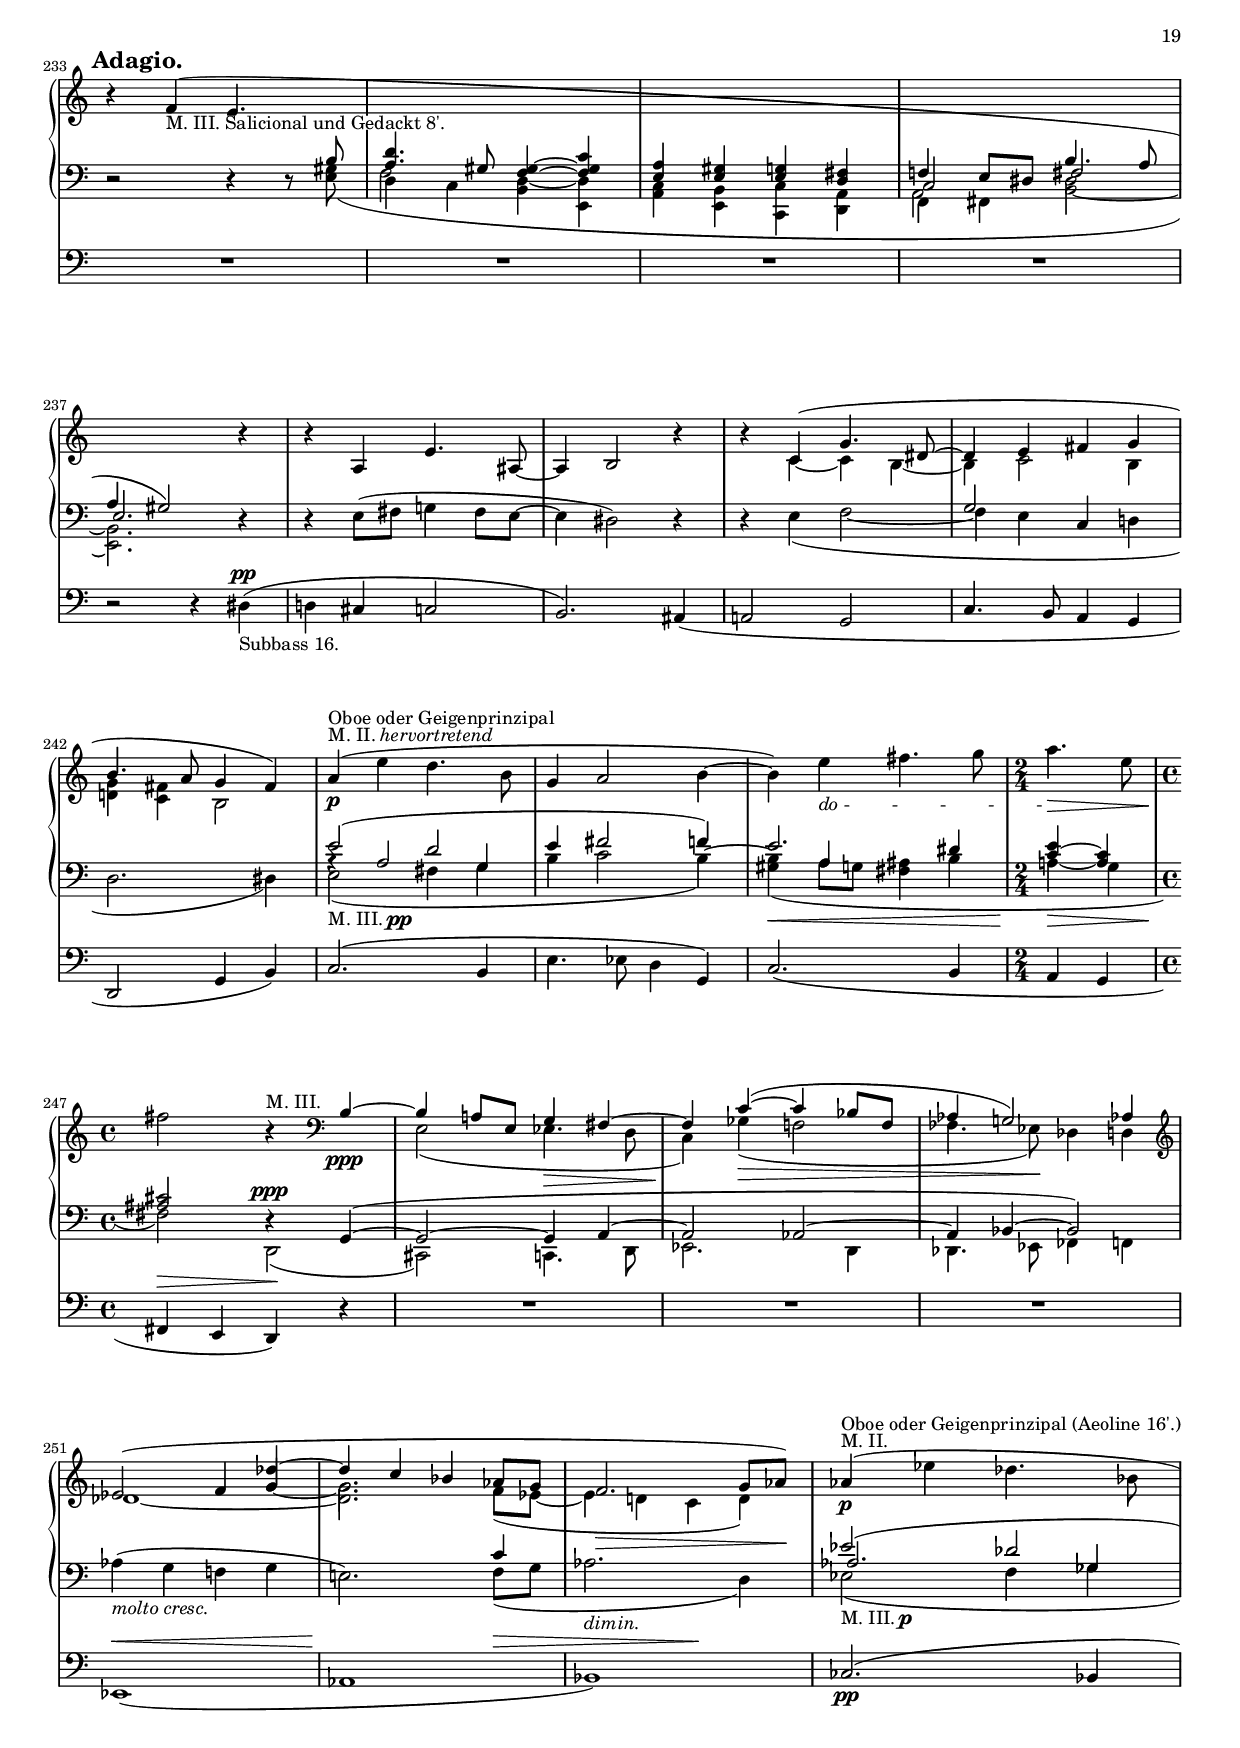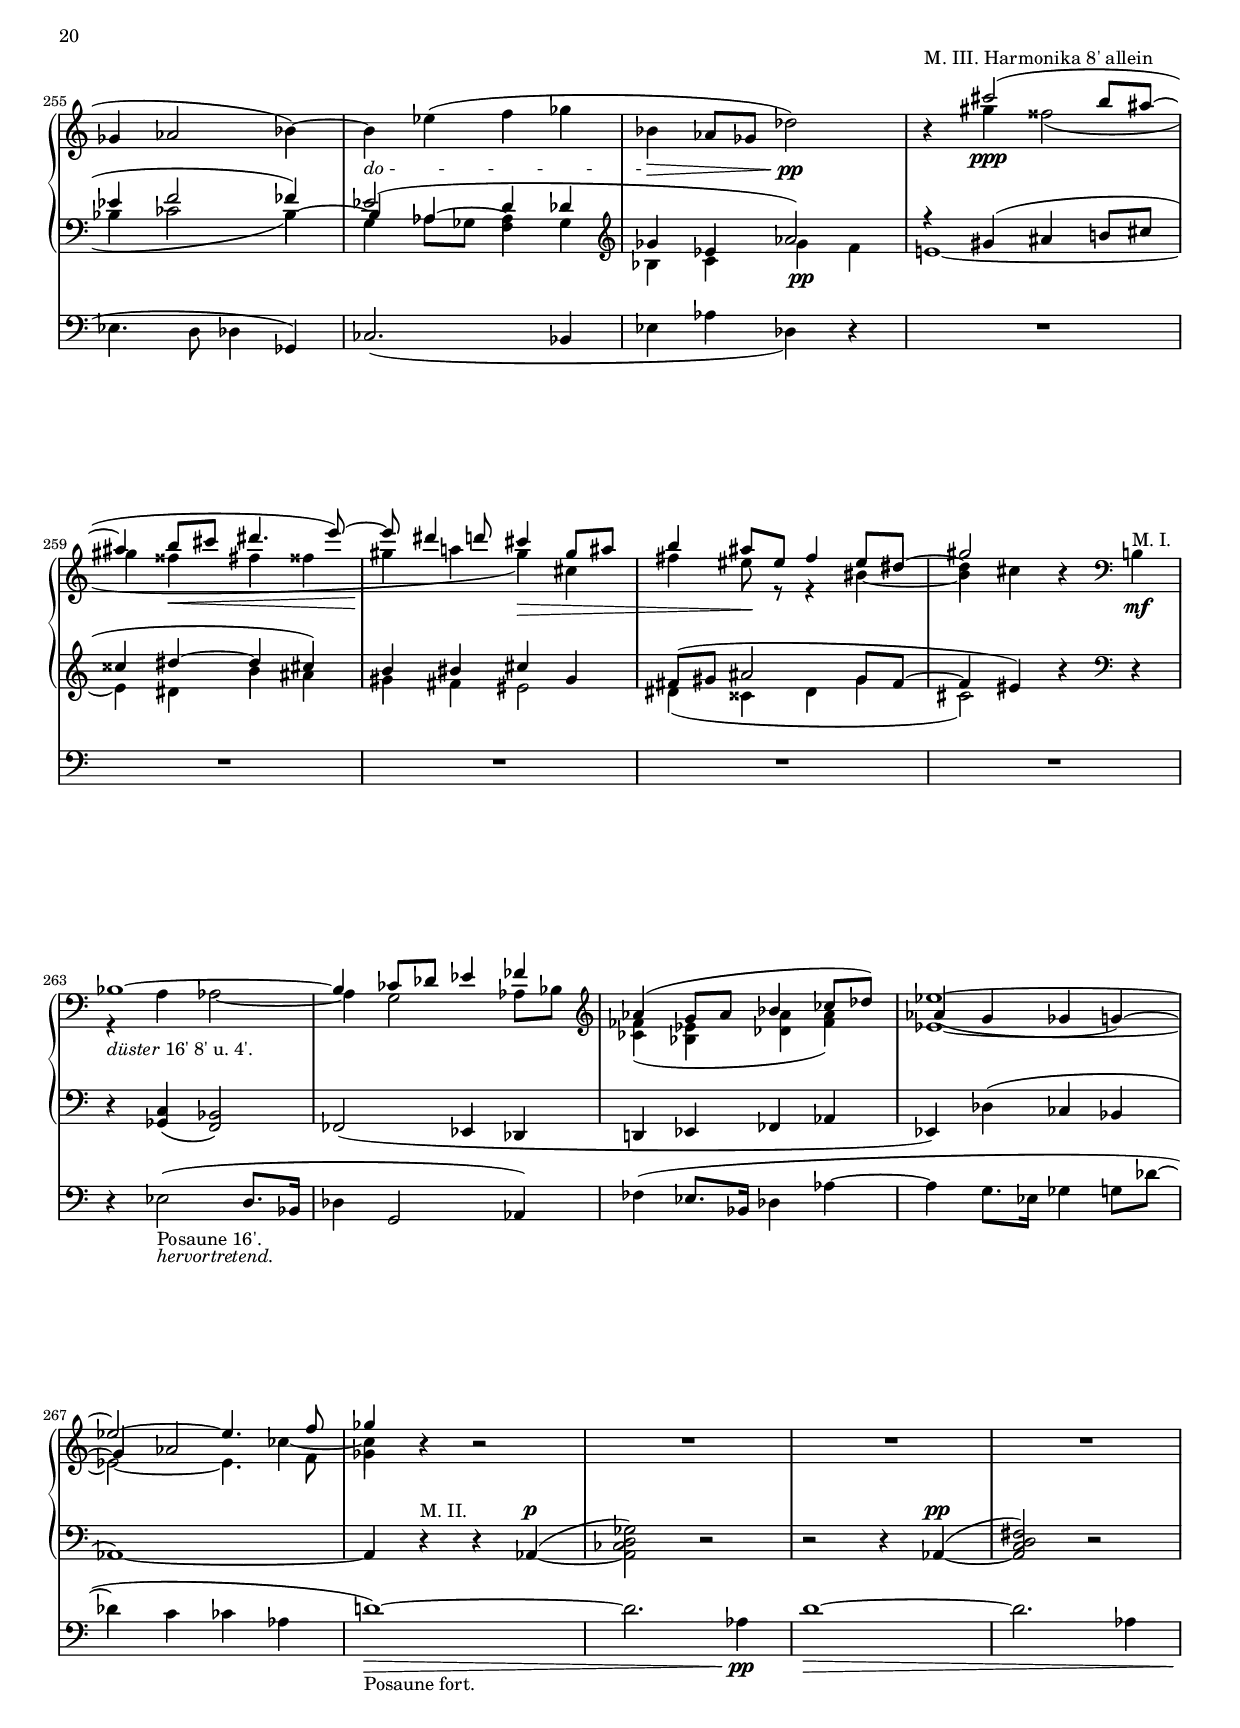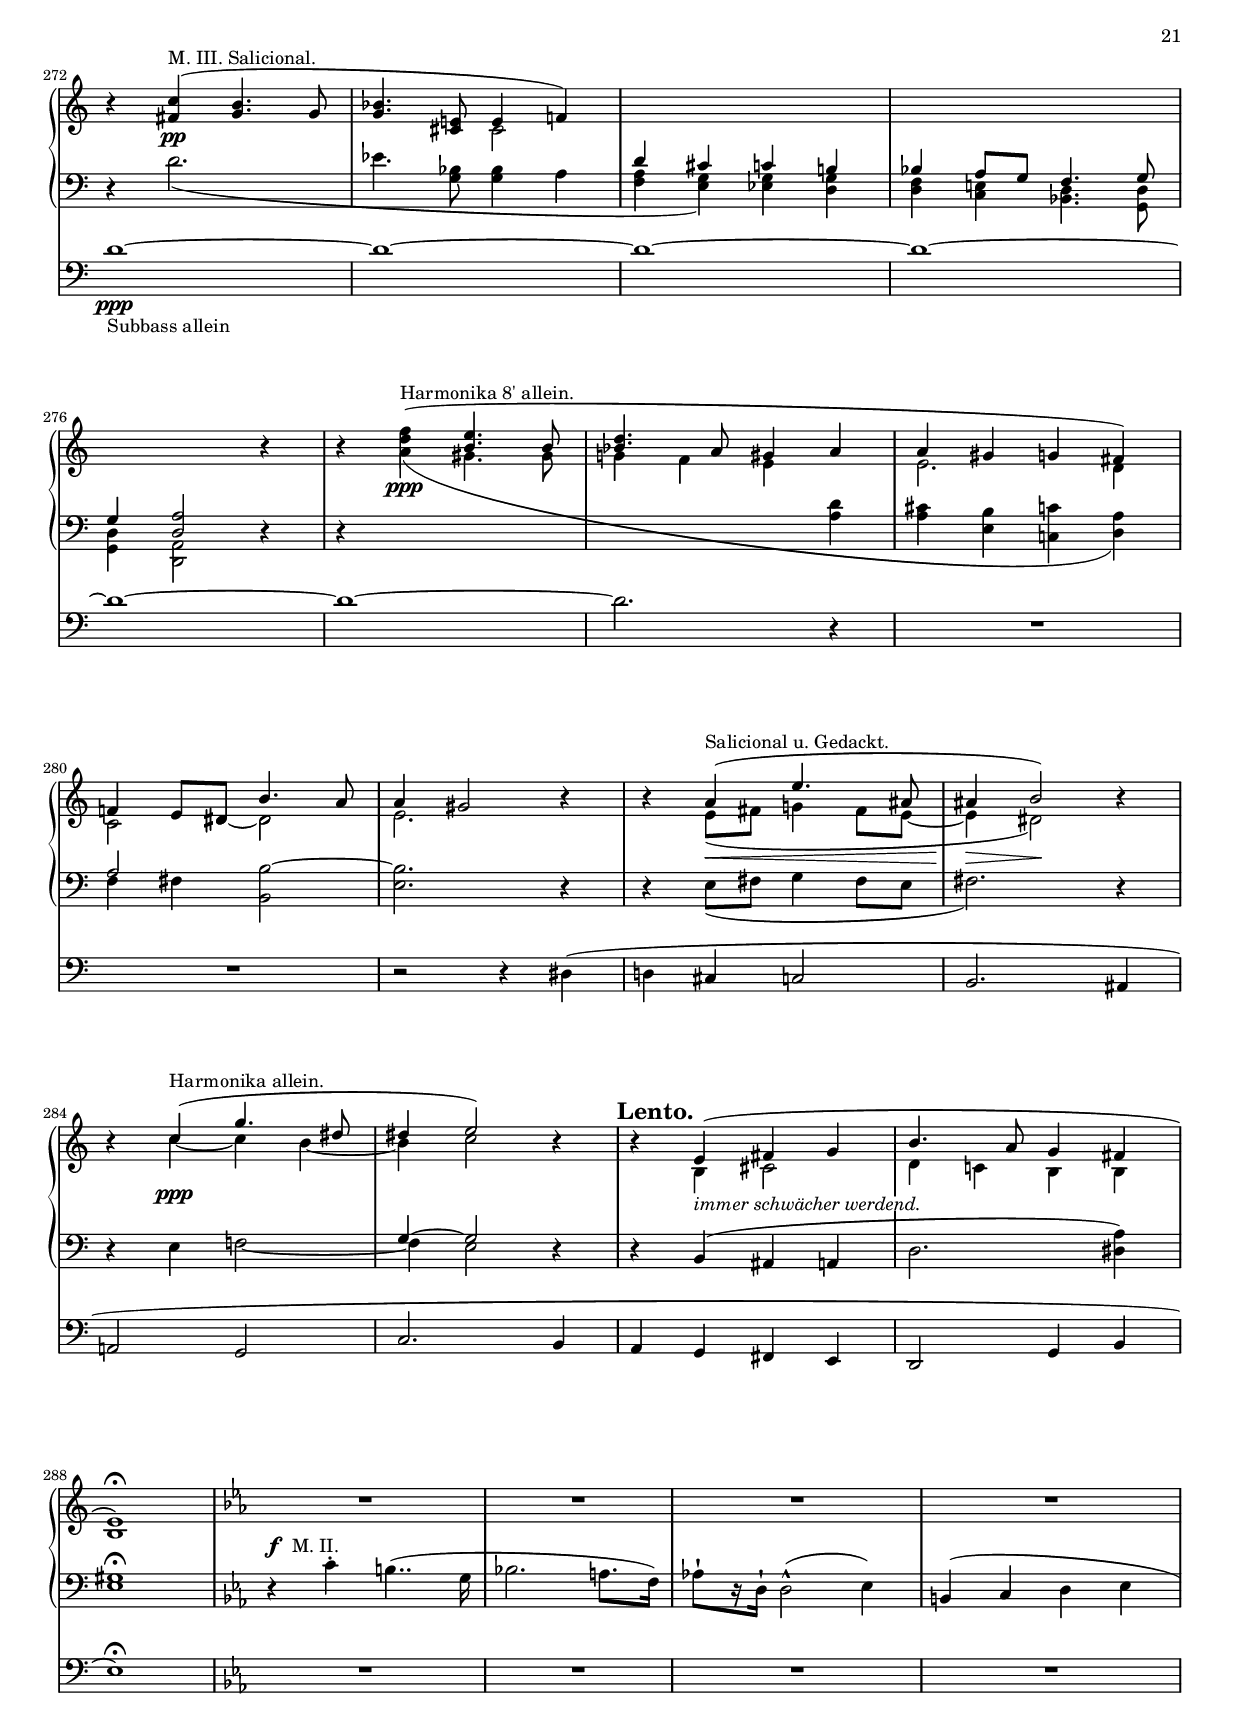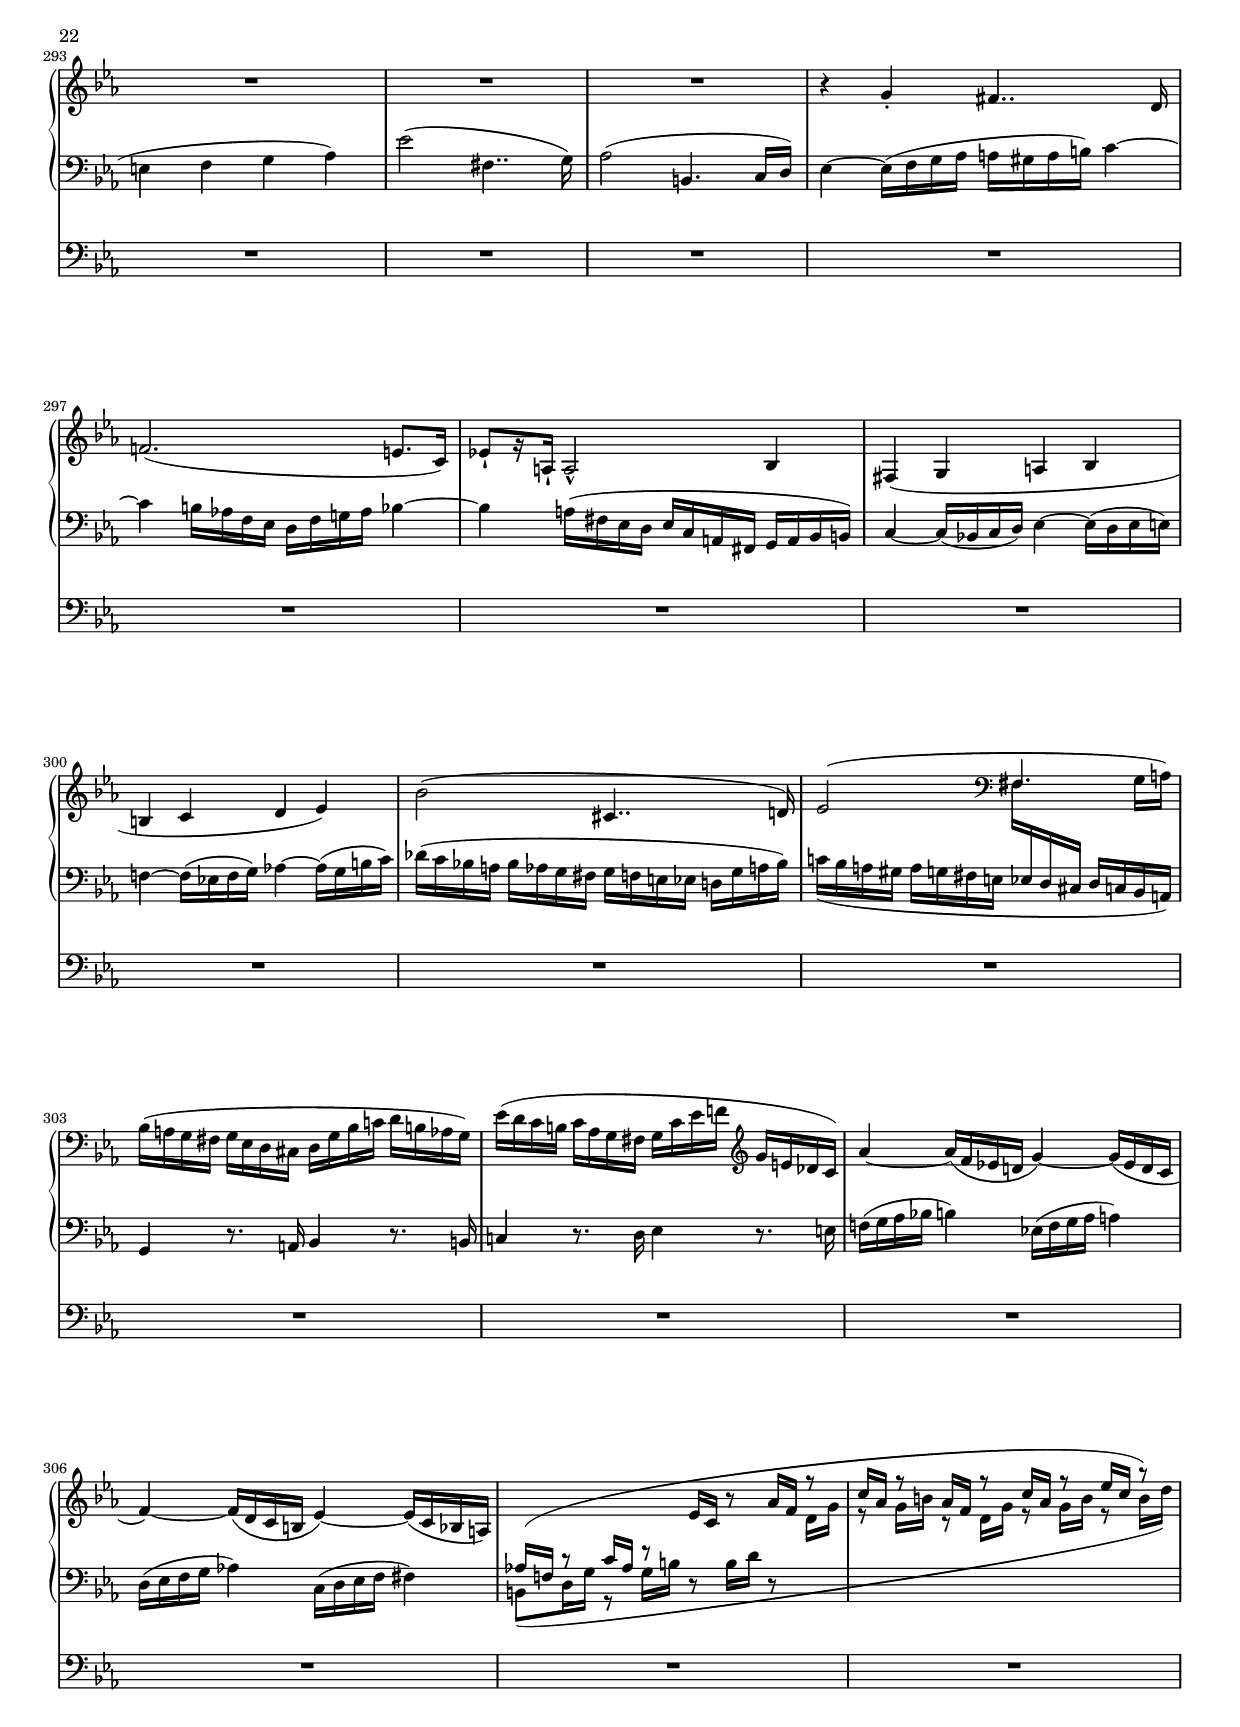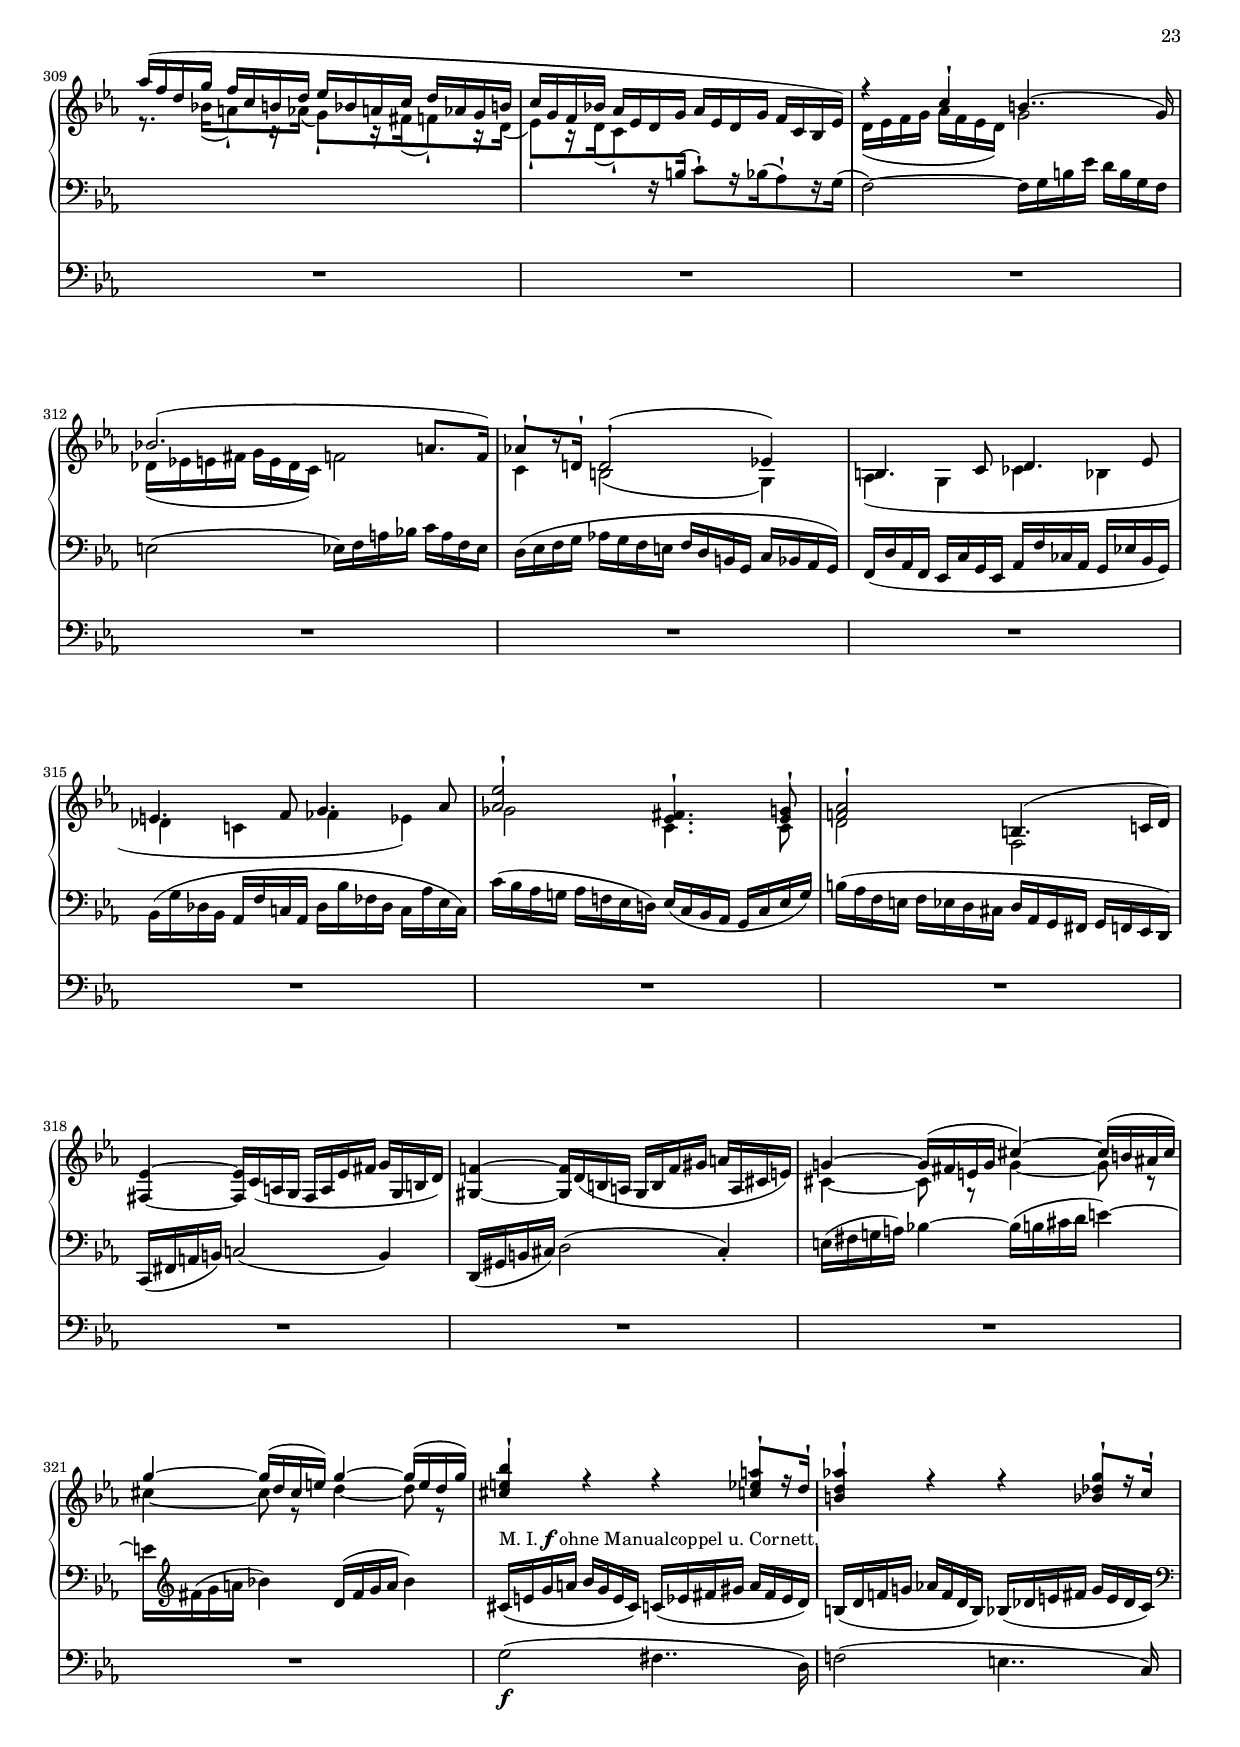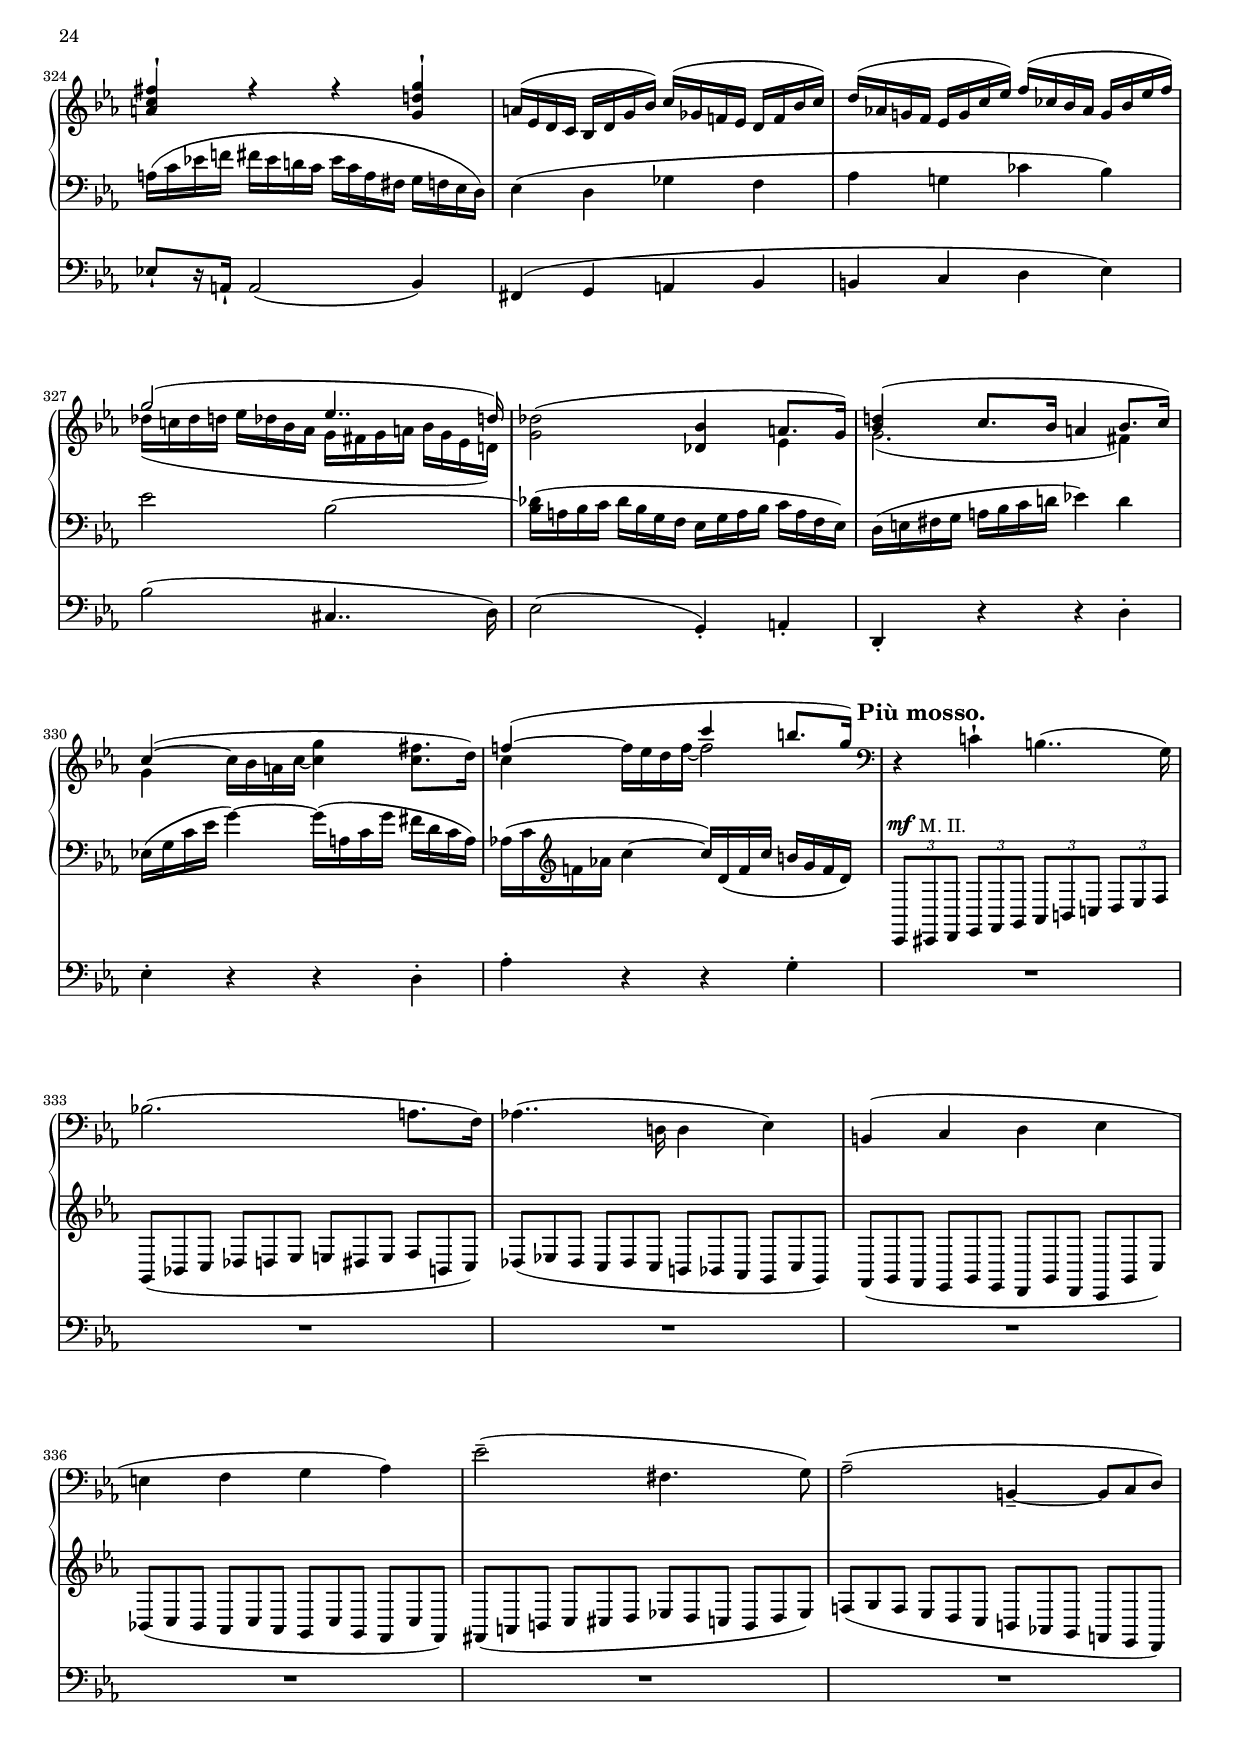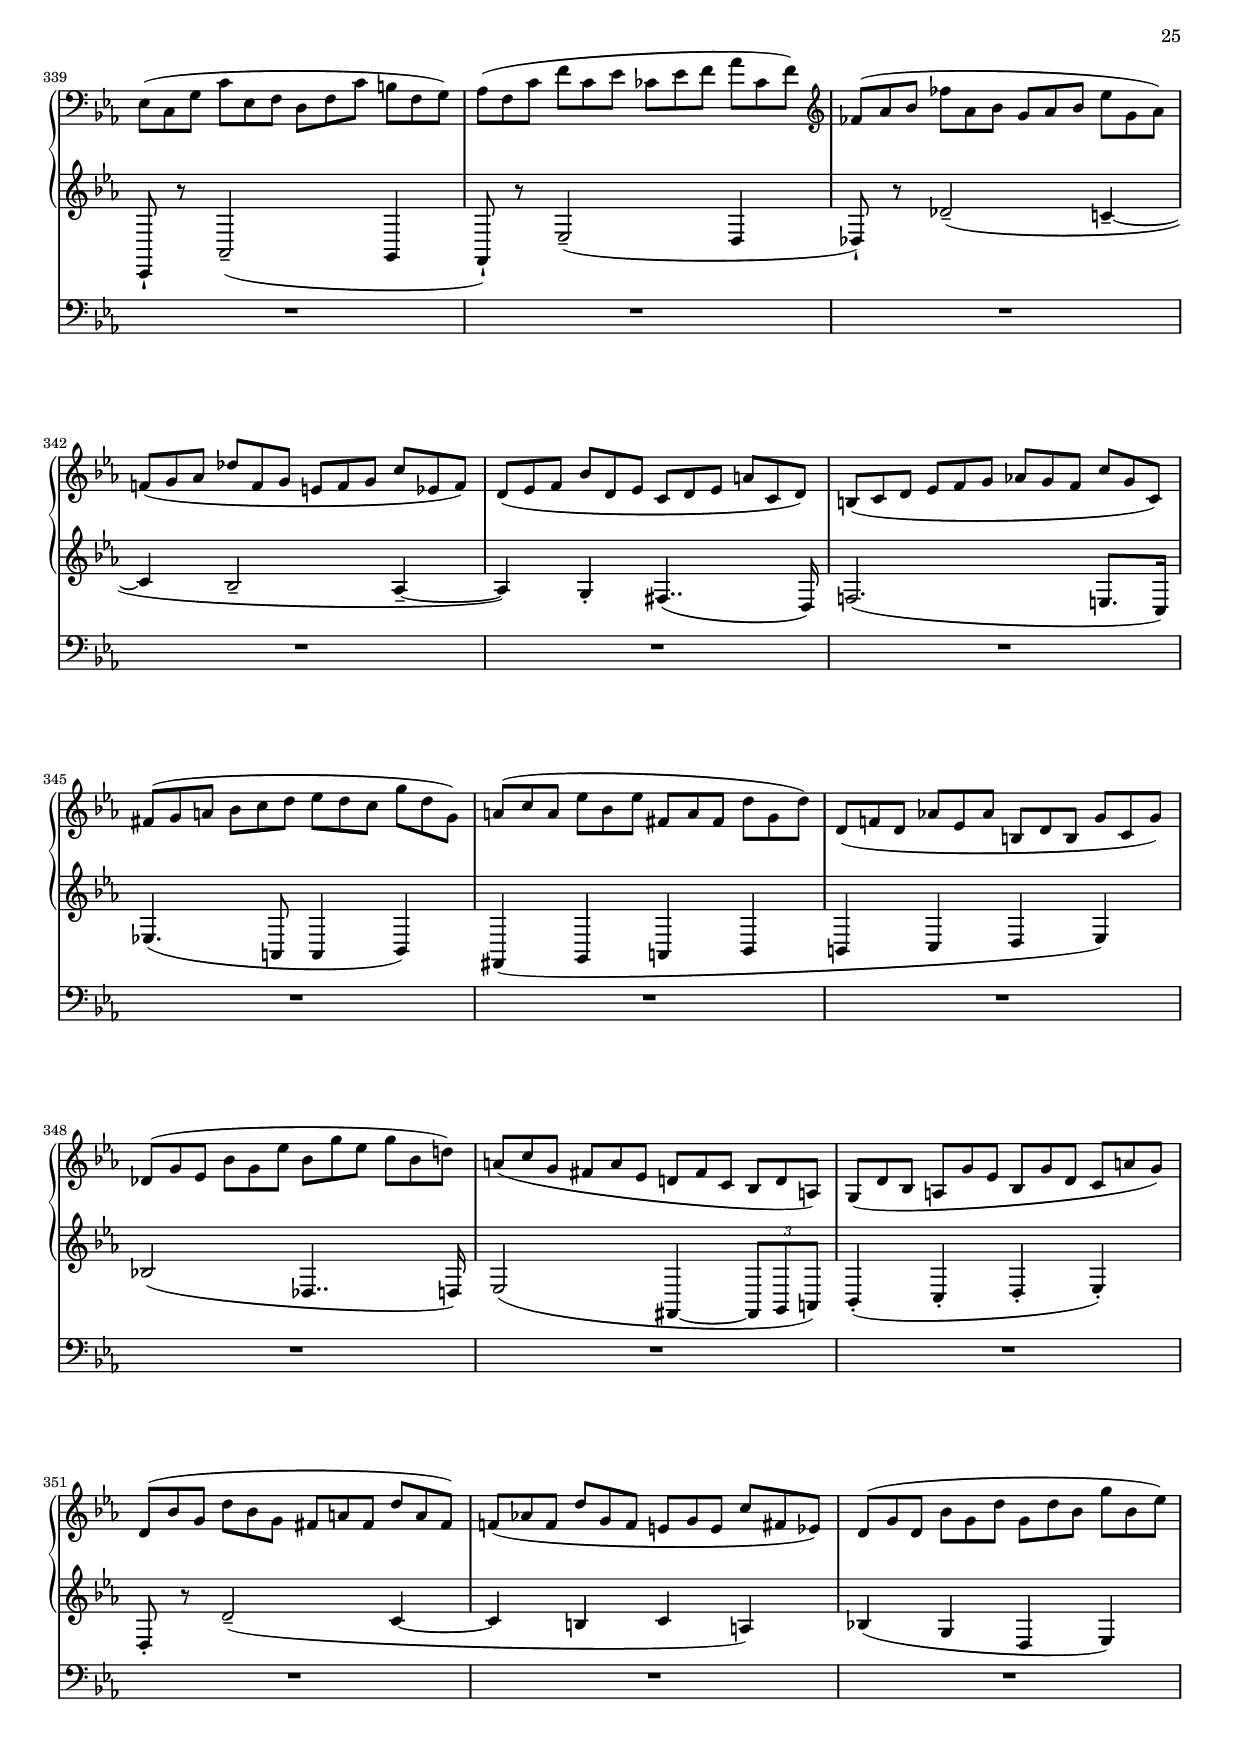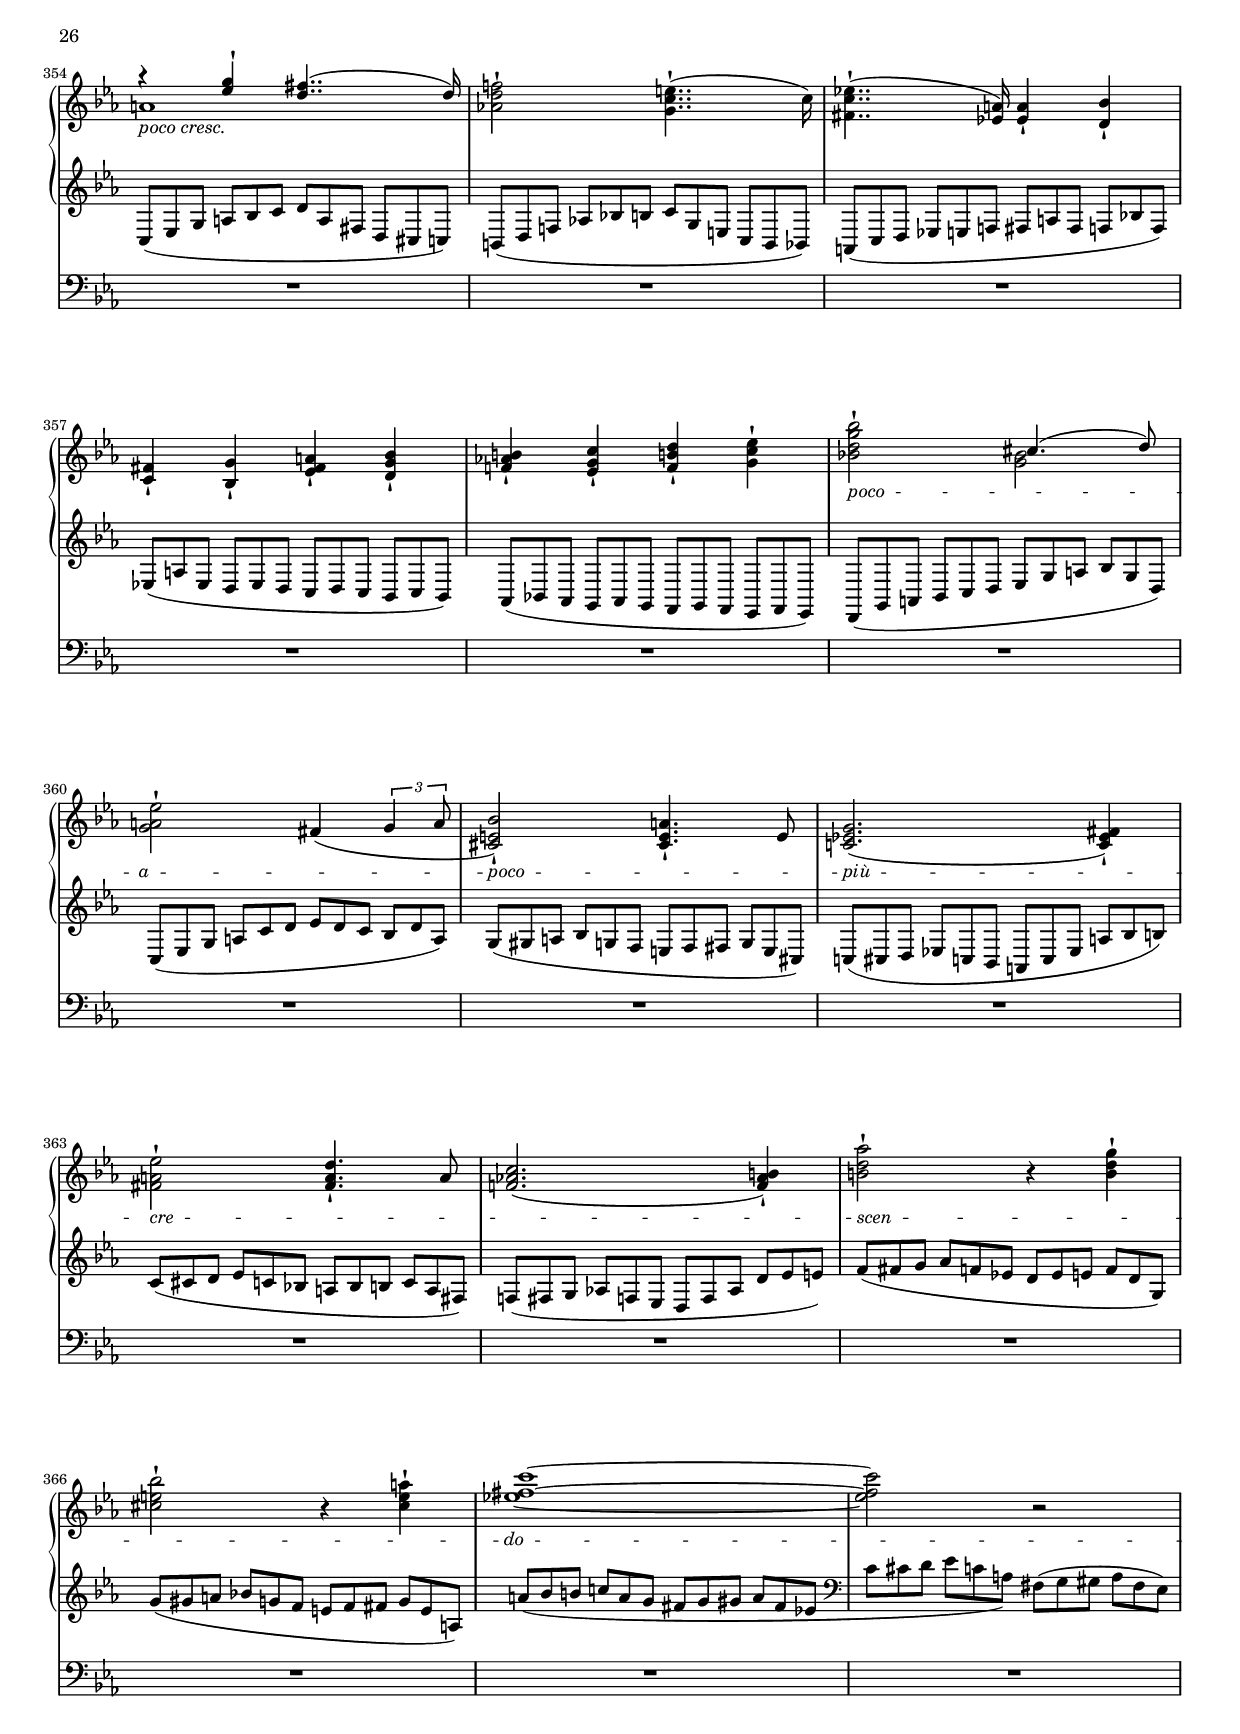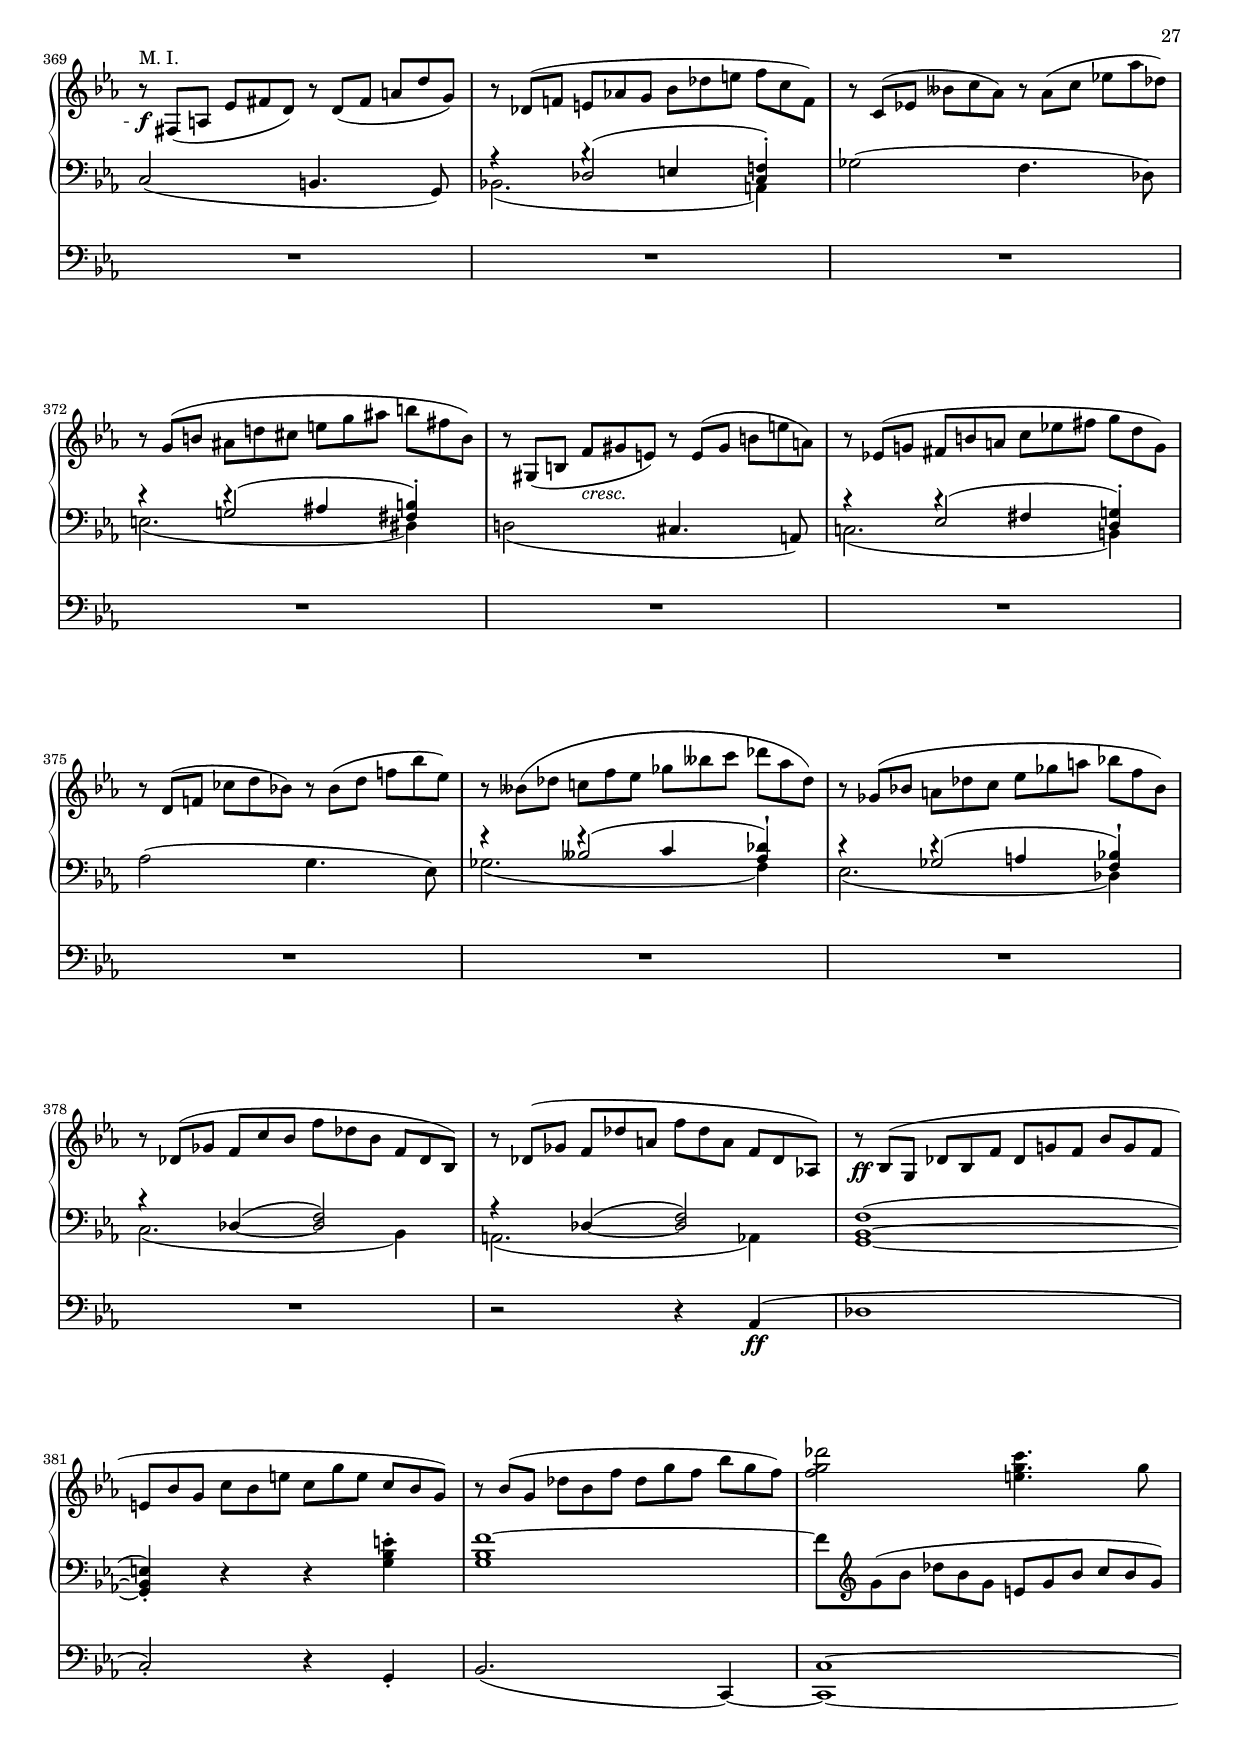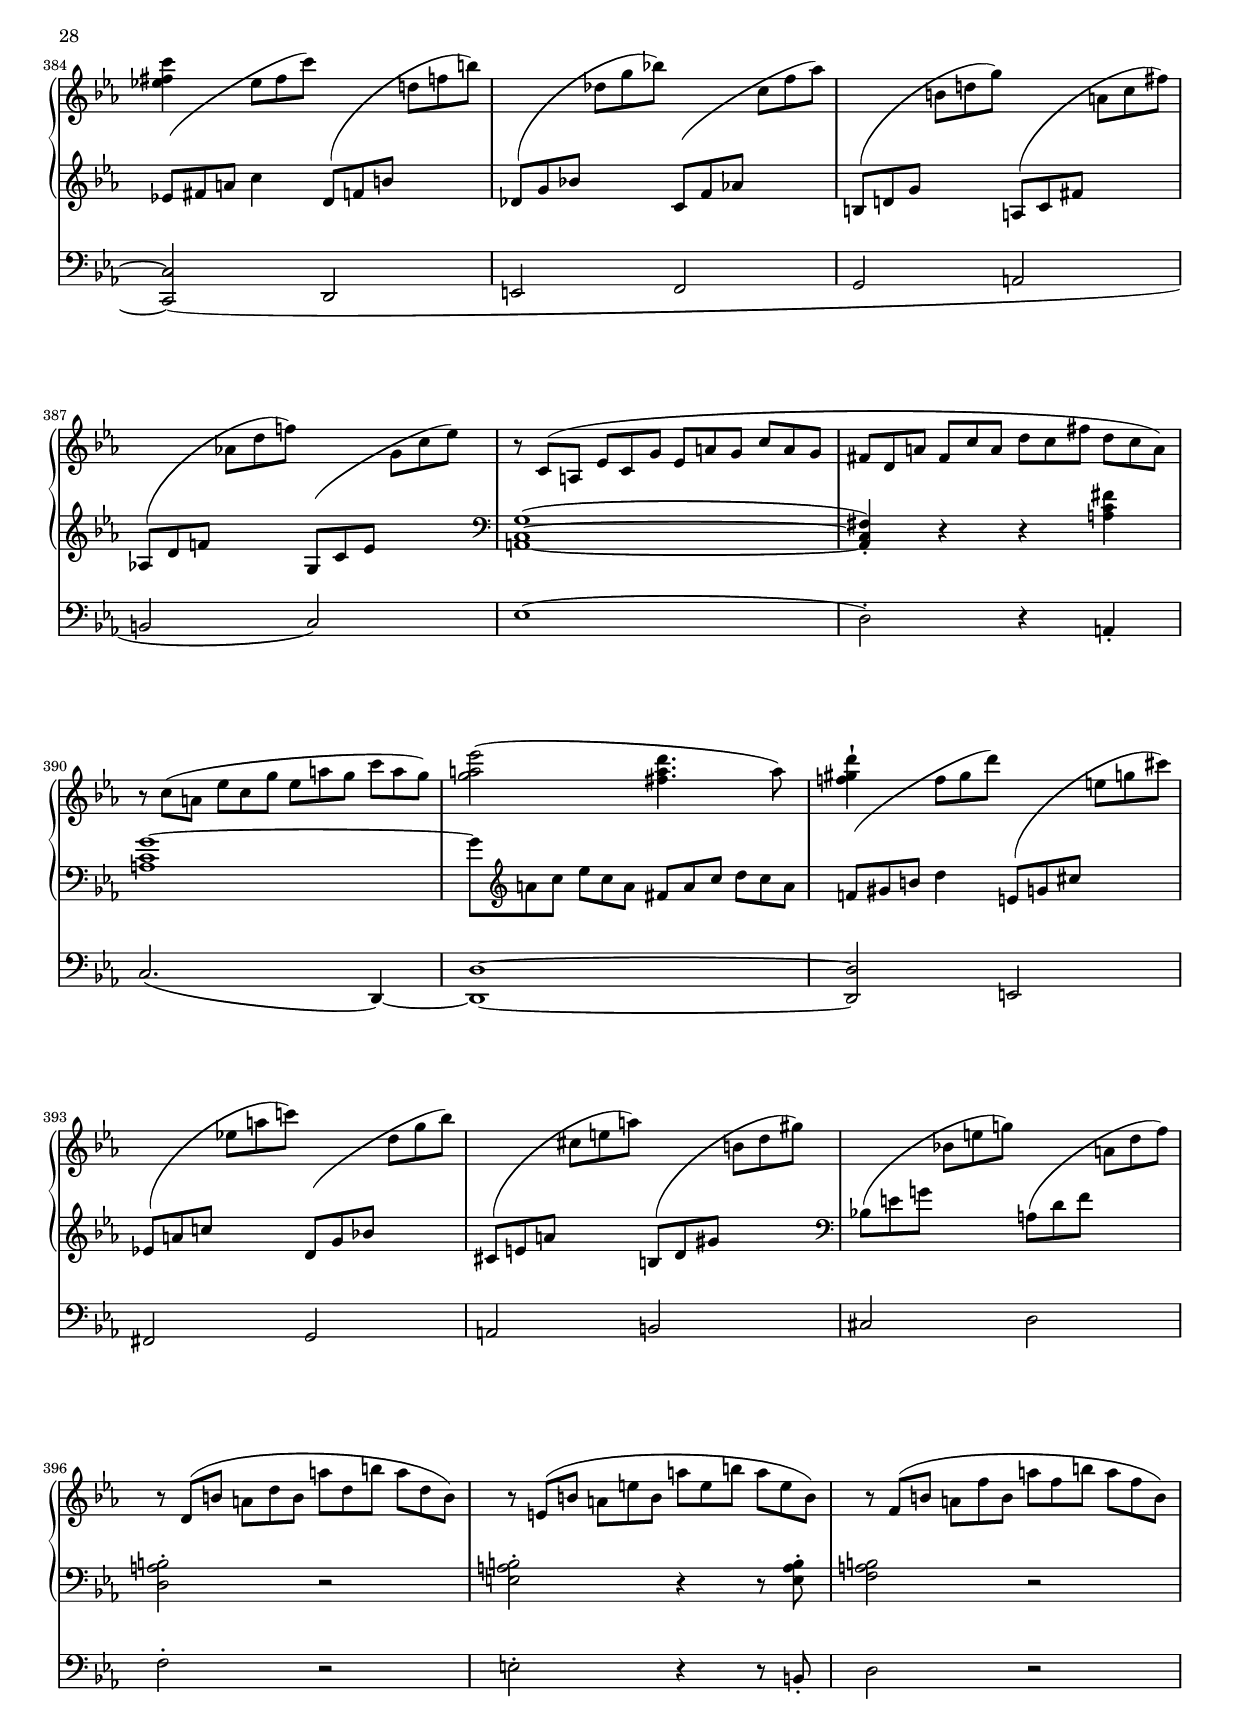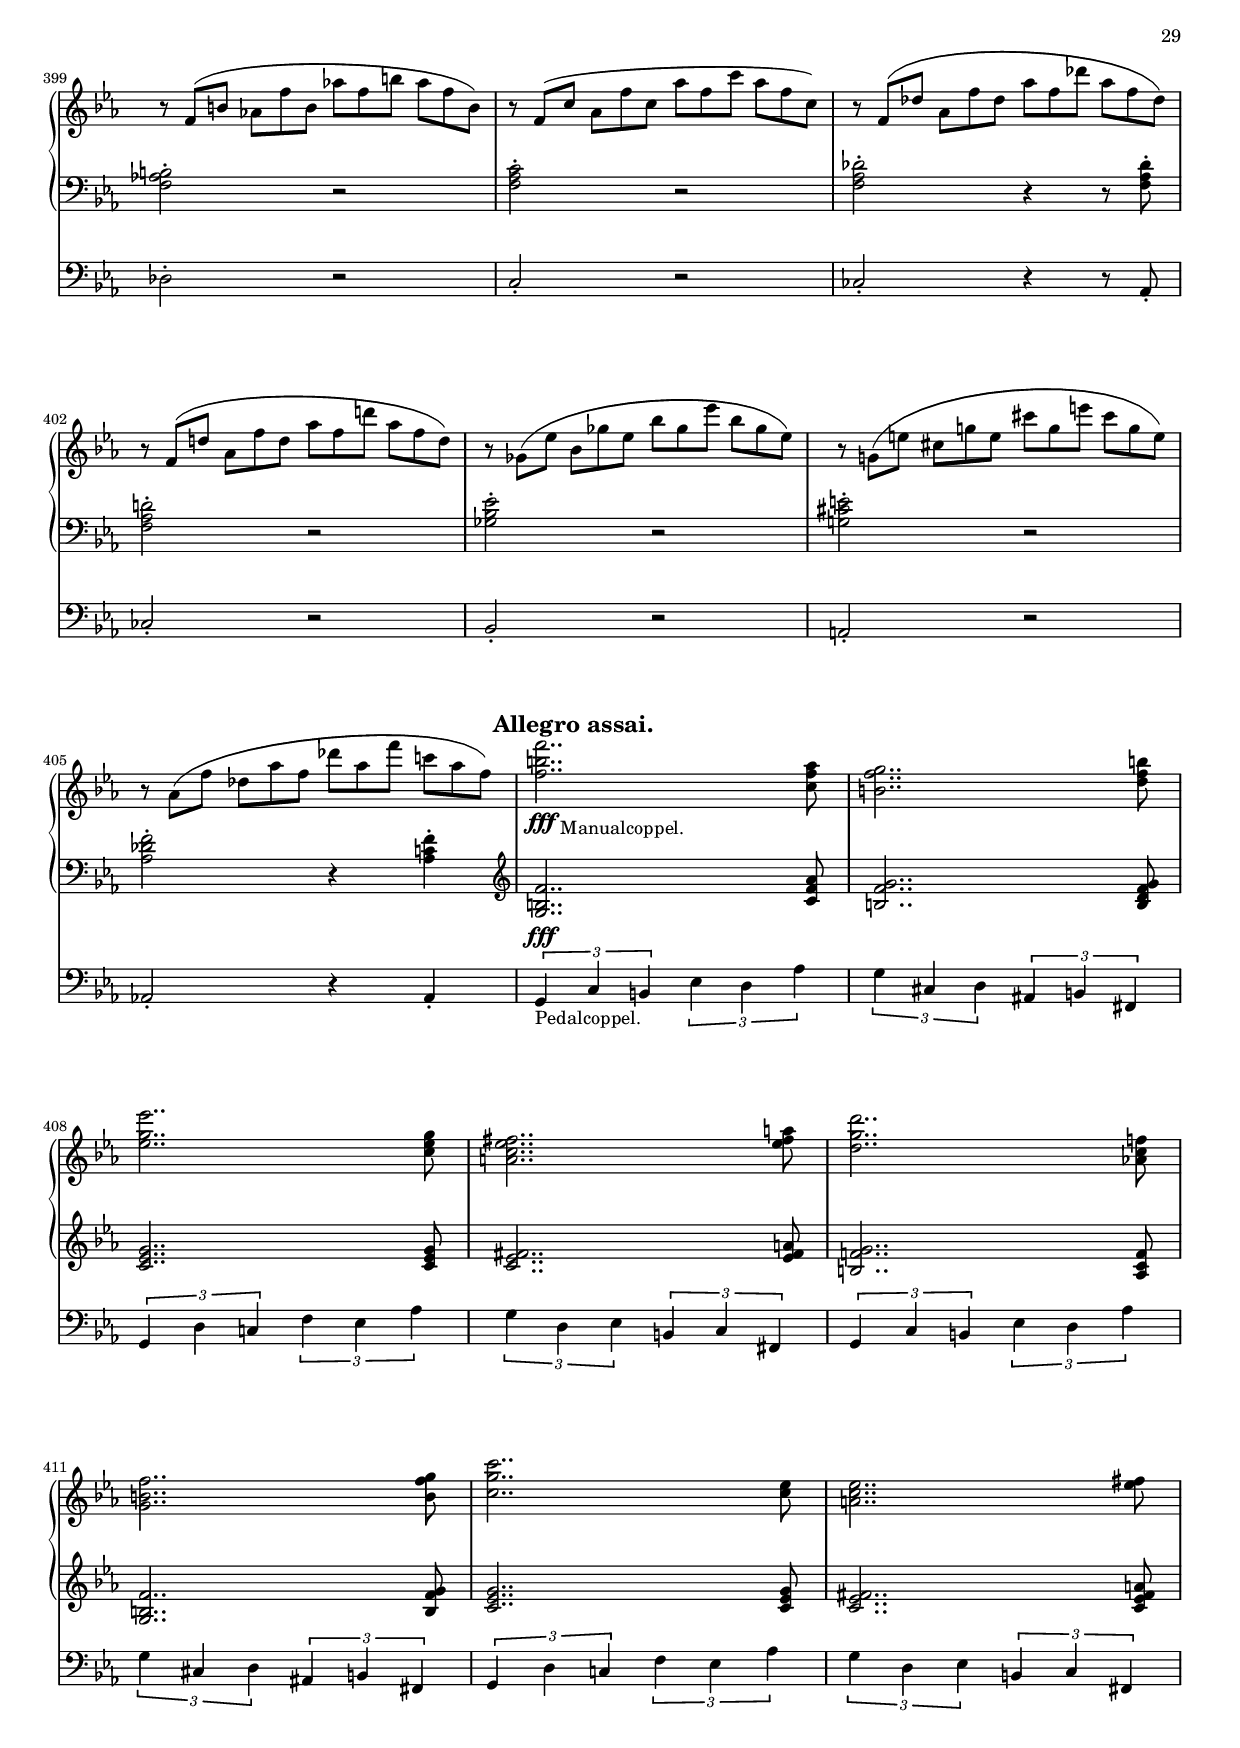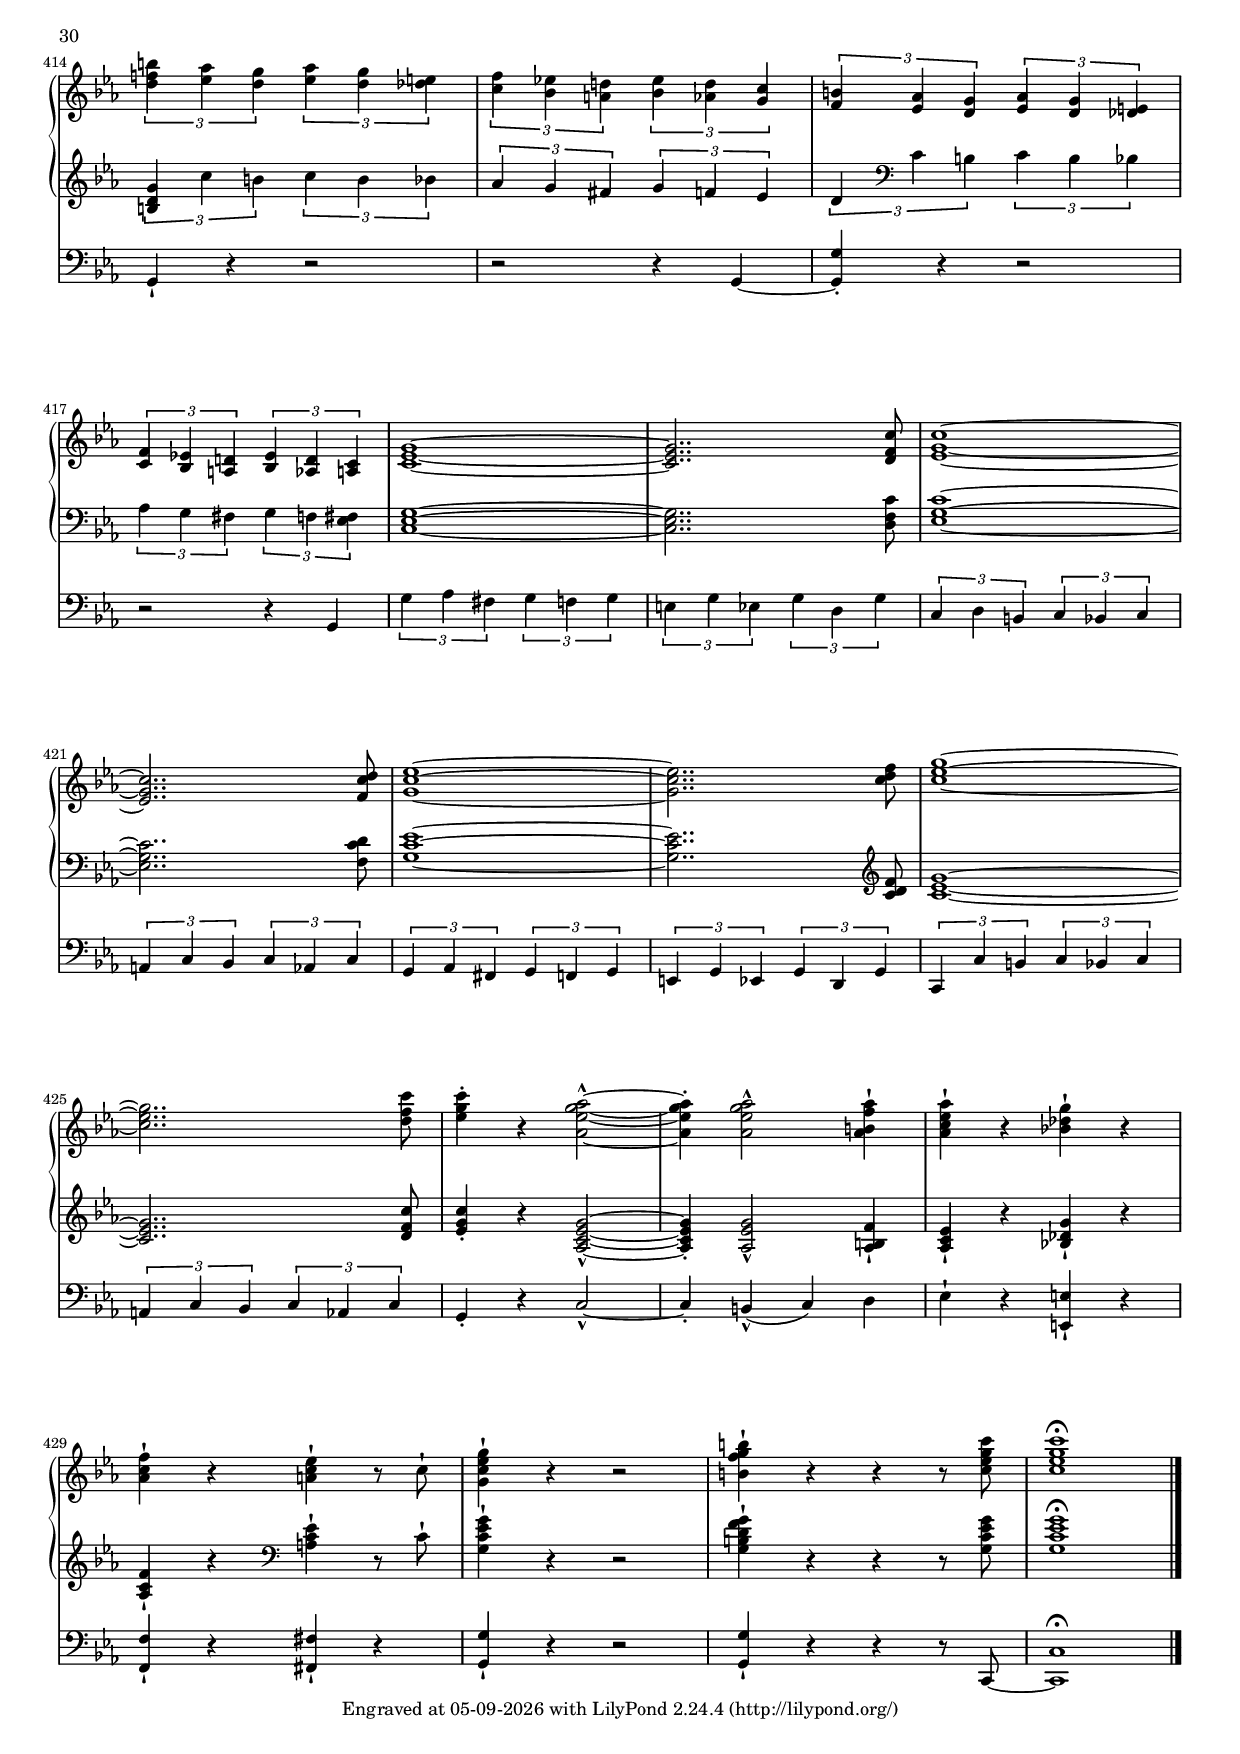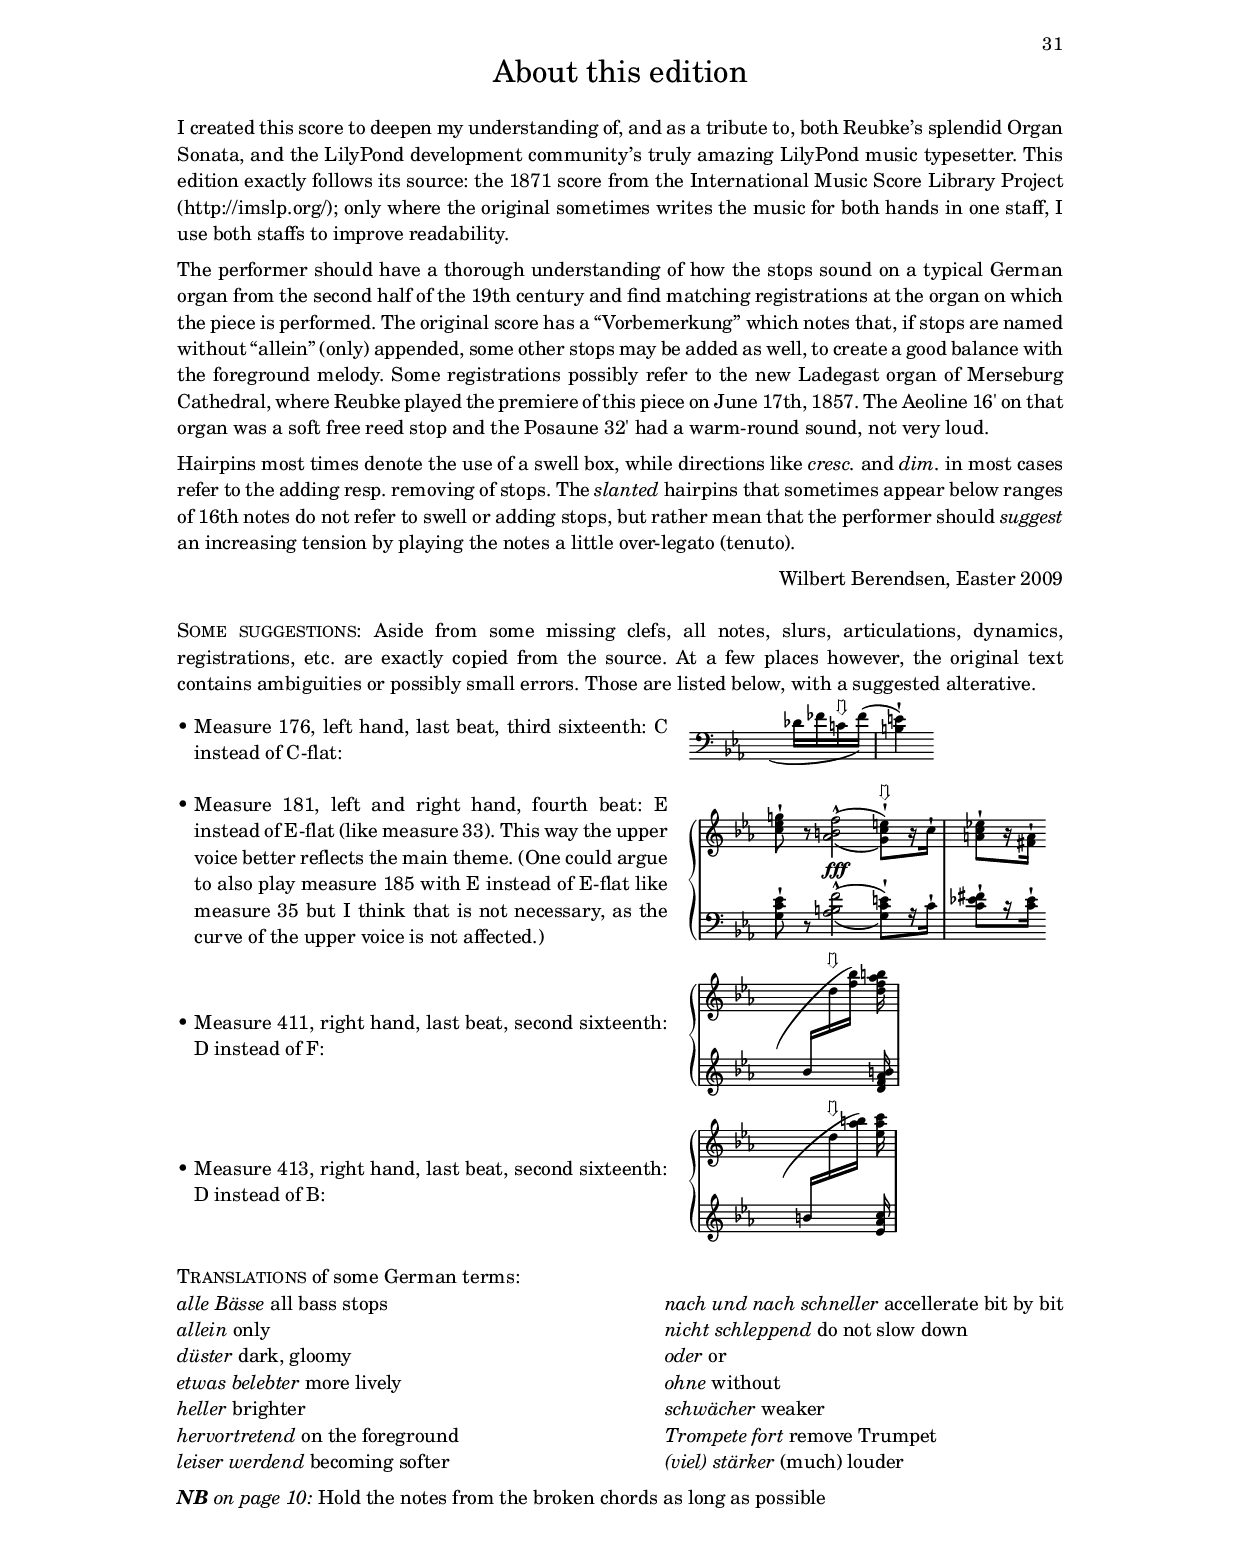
\version "2.18.0"
#(set-global-staff-size 16)

\version "2.18.0"

% A simple title page written in LilyPond markup

\bookpart {
  \paper {
    left-margin = 3 \cm
    top-margin = 5 \cm
    bottom-margin = 3 \cm
    oddFooterMarkup = \markup \left-column {
      \line {
        This edition copyright © 2009 by
        \with-url #"http://www.wilbertberendsen.nl/"
        { Wilbert Berendsen }
      }
      \line {
        Licensed under the
        \with-url #"http://creativecommons.org/licenses/by-nc-sa/3.0/nl/"
        { Creative Commons License \concat { ( \tiny BY-NC-SA ) } }
      }
    }
  }

  \markup \fontsize #4 \left-column {
    \fontsize #3 \bold \line {
      Der \concat { 94 \raise #1 \fontsize #-2 ste } Psalm
    }
    \bold \line { Sonate für die Orgel }
    \line { }
    \line { Julius Reubke \fontsize #-2 (1834-1858) }
  }
}

\bookpart { \markup \null } % blank page
\version "2.13.1"
%#(set-global-staff-size 16)

% set the column width here (50 is good for global staff size 16)
#(define psalm-column-width 50)


#(define psalm-column-width-override
  (cons 'line-width psalm-column-width))

\bookpart {
  \paper {
    top-margin = 2.5\cm
    bottom-margin = 2.5\cm
    left-margin = 3\cm
    line-width = 15\cm
  }
  \header {
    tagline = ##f
  }
  \markup {
    \fontsize #0.5
    \column {
      
      \fill-line {
        \fontsize #4 \line { PSALM 94 }
      }
      
      \strut
      \italic \line { Grave, Larghetto (vs. 1, 2) }
      \fill-line {
        \override #psalm-column-width-override
        \justify {
          Herr Gott, des die Rache ist, erscheine.
          Erhebe Dich, Du Richter der Welt; vergilt
          den Hoffärtigen, was sie verdienen.
        }
        \override #psalm-column-width-override
        \italic \justify {
          O \smaller LORD God, to whom vengeance belongeth, shew thyself.
          Lift up thyself, thou judge of the earth:
          render a reward to the proud.
        }
      }
      
      \strut
      \italic \line { Allegro con fuoco (vs. 3, 6, 7) }
      
      \fill-line {
        \override #psalm-column-width-override
        \justify {
          Herr, wie lange sollen die Gottlosen prahlen?
          Witwen und Fremdlinge erwürgen sie und töten die Waisen
          und sagen: der Herr sieht es nicht und
          der Gott Jacobs achtet es nicht.
        }
        \override #psalm-column-width-override
        \italic \justify {
          \smaller LORD, how long shall the wicked triumph?
          They slay the widow and the stranger,
          and murder the fatherless.
          Yet they say, The \smaller LORD shall not see,
          neither shall the God of Jacob regard it.
        }
      }
      
      \strut
      \italic \line { Adagio (vs. 17, 19) }
      
      \fill-line {
        \override #psalm-column-width-override
        \justify {
          Wo der Herr mir nicht hülfe,
          so läge meine Seele schier in der Stille.
          Ich hatte viel Bekümmernis in meinem Herzen,
          aber deine Tröstungen ergötzen meine Seele.
        }
        \override #psalm-column-width-override
        \italic \justify {
          Unless the \smaller LORD had been my help,
          my soul had almost dwelt in silence. 
          In the multitude of my thoughts within me
          thy comforts delight my soul. 
        }
      }
      
      \strut
      \italic \line { Allegro (vs. 22, 23) }
      
      \fill-line {
        \override #psalm-column-width-override
        \justify {
          Aber der Herr ist mein Hort und meine Zuversicht.
          Er wird ihnen ihr Unrecht vergelten
          und sie um ihre Bosheit vertilgen.
        }
        \override #psalm-column-width-override
        \italic \justify {
          But the \smaller LORD is my defence;
          and my God is the rock of my refuge. 
          And he shall bring upon them their own iniquity,
          and shall cut them off in their own wickedness.
        }
      }
      
      \strut \strut
      
      \fill-line {
        \fontsize #4 \line { Notes }
      }
      
      \strut
      \justify {
        
        I created this score to deepen my understanding of, and as a tribute to,
        both Reubke’s splendid Organ Sonata, and the LilyPond development
        community’s truly amazing LilyPond music typesetter.

        This edition exactly follows its source: the 1871 score from the
        \with-url #"http://www.imslp.org/"
        { International Music Score Library Project (http://imslp.org/); }
        only where the original sometimes writes the music for both hands
        in one staff, I use both staffs to improve readability.
      }
      
      \strut
      \justify {
        The performer should have a thorough understanding of how the stops
        sound on a typical German organ from the second half of the 19th century
        and find matching registrations at the organ on which the piece is
        performed.
        The original score has a “Vorbemerkung” which notes that, if stops
        are named without “allein” (only) appended, some other stops may be
        added as well, to create a good balance with the foreground melody.
        Some registrations possibly refer to the new Ladegast organ of Merseburg
        Cathedral, where Reubke played the premiere of this piece on June 17th, 1857.
        The Aeoline 16' on that organ was a soft free reed stop and the Posaune 32'
        had a warm-round sound, not very loud.
      }
      
      \strut
      \justify {
        Hairpins most times denote the use of a swell box, while
        directions like \italic cresc. and \italic dim. in most cases
        refer to the adding resp. removing of stops.
        The \italic slanted hairpins that sometimes appear below ranges of 16th
        notes do not refer to swell or adding stops, but rather mean that the
        performer should \italic suggest an increasing tension by playing the notes
        a little over-legato (tenuto).
      }
      
      \strut
      \fill-line { \null \line { Wilbert Berendsen, Easter 2009 } }
      
      \strut
      \fill-line {
        \fontsize #4 \line { Translations of German terms }
      }
      
      \strut
      \fill-line {
        \column {
          \line { \italic { alle Bässe } all bass stops }
          \line { \italic allein only }
          \line { \italic düster dark, gloomy }
          \line { \italic { etwas belebter } more lively }
          \line { \italic heller brighter }
          \line { \italic hervortretend on the foreground }
          \line { \italic { leiser werdend } becoming softer }
        }
        \column {
          \line { \italic { nach und nach schneller } accellerate bit by bit }
          \line { \italic { nicht schleppend } do not slow down }
          \line { \italic oder or }
          \line { \italic ohne without }
          \line { \italic schwächer weaker }
          \line { \italic { Trompete fort } remove Trumpet }
          \line { \italic { (viel) stärker } (much) louder }
        }
      }
      
      \strut
      \line {
        \italic { \bold NB on page 8: }
        Hold the notes from the broken
        chords as long as possible
      }
    }
  }
}

\version "2.12.0"

\include "definitions.ly"

global = {
  \time 4/4
  \key c \major
}

graveMusic = {
  % bar 1 - 7
  <<
    \context Staff = "rh" \relative c' {
      \global
      \tempoMark #"Grave."
      R1*2 |
      r2 r4
      <<
        {
          \voiceOne
          c4~ |
          c2. des4~ |
          \once \override Tie #'staff-position = #-3.5
          <des~ f>\<
        }
        \new Voice {
          \voiceTwo
          bes4~ |
          bes1~ |
          \voiceOne
          \oops bes4
        }
      >>
      \oneVoice
      <beses des~ ges~> <des ges~ des'~> <ges des'~ es>\! |
      <beses des~ ges>2. <as~ des~ f>4 |
      <as des as'>1\fermata
    }
    \context Staff = "lh" \relative c {
      \global
      \clef bass
      r4 bes2.~^\pp
      -\tweak #'X-offset #3 ^\markup \whiteout \italic düster
      ^\markup \whiteout { M. III. 8'. }
      bes1~ |
      <<
        {
          \voiceTwo
          bes1~ |
          bes1~
          _\markup \italic { Manual stärker und heller werdend. }
          |
          \voiceOne
          \oops
          bes4
        }
        \new Voice {
          \voiceOne
          r2 r4 c~ |
          c2. des4~ |
          <des~ f>
          \oneVoice
          <des ges~> <ges beses~> <beses~ des~ es> |
          <beses des~ ges>2. <as des~ f>4 |
          <f des'>1\fermata
          _\markup\italic { decresc. }
        }
      >>
    }
    \context Staff = "ped" \relative c' {
      r4 as2\(
      \p
      -\tweak #'X-offset #3 -\markup \italic { etwas hervortretend. }
      g8. es16 |
      ges8. c,16 c4~ c4. des8\) |
      bes4\( a as g |
      ges f es des~\) |
      <<
        {
          \voiceTwo
          des1~ |
          des~ |
          des \fermata
        }
        \new Voice = "p2" {
          \voiceOne
          des'1 |
          beses'2. as4 |
          as1~\fermata
        }
      >>
    }
  >>
  % bar 8 - 15
  <<
    \context Staff = "rh" \relative c' {
      R1*3 r2 r4 s | s1 | s1\< | s1\! | s1 |
    }
    \context Staff = "lh" \relative c' {
      R1 |
      r4
      <<
        {
          \voiceOne
          g2\(^\p
          -\tweak #'X-offset #3
          ^\markup \whiteout \italic { düster aber hervortretender. }
          ^\markup { 16'. u. 8'. }
          fis8. d16 |
          f8. b,16 \oneVoice b2~ b8 c\) |
          \voiceTwo
          a4\( gis g fis |
          f e d c\) |
          c'~ 
          _\markup \italic { viel stärker werdend. }
          \oneVoice
          <c f~ as~> <f as c~> <as~ c~ d> |
          <as c~ f>2. <g c~ e>4 |
          <e c'>1\fermata
          _\markup\italic { decresc. }
        }
        \new Voice {
          \voiceTwo
          g,2\( fis8. d16 |
          f8.\) r16 s2. |
          \voiceOne
          r2 r4 <a' b~>4 |
          \once \override Dots #'extra-offset = #'(0 . 0.5)
          b2. c4
        }
        \new Voice {
          s2. s1 s2.
          \voiceThree \shiftOff
          \oops a4_~ |
          \shiftOnnn
          \once \override Tie #'staff-position = #4
          a1~ <e a e'>4
          \set followVoice = ##t
          \change Staff = "rh"
          \oneVoice
          f'~ <f~ c'~> <f c'~ d> |
          <as c~ f>2. <g~ c~ e>4 |
          <g c g'>1\fermata
        }
        \new Voice {
          \voiceFour
          s2. s1 s1 |
          d,4\rest d\rest
          \shiftOff
          \override Stem #'length = #5
          \oops f \oops e~ |
          \revert Stem #'length
        }
      >>
    }
    \context Staff = "ped" \relative c' {
      <<
        \context Voice = "p2" {
          \voiceOne
          as2._\> a4~\! |
          a1~ a~ a~ a~ |
          a4 as2.~ |
          as2. g4 |
          g1\fermata
        }
        \new Voice {
          \voiceTwo
          R1 |
          r4 a,2.~\pp |
          a1~ a~ a c,~ c~ |
          c\fermata
        }
      >>
    }
  >>
  % bar 16 - 52
  <<
    \context Staff = "rh" \relative c' {
      r8. c16\f
      ^\markup { Man. II. }
      des2( <c f>8)[ r16 f]~ |
      <f c'>4~ <f c'>8[ r16 <c' f as c>]\ff
      ^\markup { Man. I. }
      <c f as c>2 |
      r8. d,16\f
      ^\markup { M. II. }
      es2( <d g>8)[ r16 g]~ |
      <g d'>4~ <g d'>8[ r16 <d' g bes d>]\ff
      ^\markup { M. I. }
      <d g bes d>2 |
      r8. e,16\f
      ^\markup { M. II. }
      f2( <e a>8)[ r16 a]~ |
      <a e'>4~ <a e'>8[ r16 <e' a c e>]\ff
      ^\markup { M. I. }
      <e a c e>2 |
      r4 <e a c e>(-.\fff <e g c e>-. <e fis c' e>-. |
      <e fis b e>-.) <d f gis d'>4.-- <c e a c>8[( <b e g b>8. <ais e' g ais>16)] |
      <ais e' g ais>4-.( <b dis fis b>-. <c e a c>-. <g c e>-.) |
      <<
        {
          <c a'>2( <b b'>4. <b b'>8)
        } \\ {
          e4( dis~ <dis a'> <d as'>)
        } 
      >> |
      <c g' c>4-.( <c f a>-. <g b e>-. <fis a e'>-.) |
      <<
        {
          e'4( d c) \oneVoice <ces f as~>( |
          \voiceOne
          as' g <des f>) <c es>8.
          \oneVoice
          <des, f as des>16
        } \\ {
          <f as>2. s4 |
          <bes es>2 as4.. s16
        }
      >>
      <des, f as des>4-. r r <c f as c>-. |
      <des f as des>4-. r r <c f as c>-. |
      <es fis as es'> r r <d fis c' d>-. |
      <es fis as es'> r r <d fis c' d> |
      g8-| r <as b f'>2( <g c e>8[-|) r16 c] |
      <a c es>8[-| r16 <es fis a>] <es fis a>2~ <es fis a>8. <d g>16( |
      <f b>8)-| r <b f' as>2( <c e g>8[)-| r16 c] |
      <a c fis>8-|[ r16 <fis a c>] <fis a c>2~ <fis a c>8. <g b>16( |
      <as b d>8)-| r <f' as b d>2( <e g cis>8[)-| r16 g] |
      <es fis c'>8-|[ r16 <c es fis>] <c es fis>2.~ |
      <c es fis>4 
      \set decrescendoSpanner = #'text
      \set decrescendoText = "poco "
      <a c es>\(\> <as b d> <g cis>8. <as c>16 |
      <<
        {
          \voiceOne
          \set decrescendoText = "a "
          b4\> bes
        }
        \new Voice {
          \voiceTwo 
          g2
        }
      >>
      <e a>4 <es as>\) |
      \set decrescendoText = " poco "
      g(\f\>
      fis f es~ |
      \set decrescendoText = "decresc."
      es\> d\! cis c |
      \change Staff = "lh"
      <ges ces>^\mf <g bes> a as |
      g)
      s2. | s1*2 |
      \change Staff = "rh"
      \oneVoice
      r2 r4 b'(~ |
      <b as'>1~) |
      <b as'>4 r r2 |
      R1*3 |
    }
    \context Staff = "lh" \relative c {
      r8. <dis fis>16 <e g>2( f8)[ r16 f]( |
      <as c>4~) <as c>8[ r16 <f as c f>] <f as c f>2 |
      r8. <f as>16 <fis a>2( g8)[ r16 g]( |
      <bes d>4~) <bes d>8[ r16 <g bes d g>] <g bes d g>2 |
      r8. <g bes>16 <gis b>2( a8)[ r16 a]( |
      <c e>4~) <c e>8[ r16 <a c e a>] <a c e a>2 |
      r4 <a c e>(-. <g c e>-. <fis a c e>-. |
      <fis b e>-.) <f gis b d>4.-- <e a c>8[( <g b e>8. <ais e' g>16)] |
      <ais e' g>4-.( <b dis fis>-. <c e a>-. <g c e>-.) |
      \clef treble
      <<
        {
          \once \override PhrasingSlur #'positions = #'(2 . 2)
          <c a'>2^\(_( \stemDown b2*1/2) \stemUp <d as'>4\)
        } \\ {
          e4 dis~ \stemUp <dis a'>
        }
      >> |
      <c e g>4-.( <c f a>-. <g b e>-. \clef bass <fis a e'>-.) |
      <<
        {
          e'4( d c) \oneVoice \clef treble <ces f as^~>^( |
          \voiceOne
          as' g <des f>) <c es>8.
          \oneVoice \clef bass
          c,16( |
          <f as c>8-.)
        } \\ {
          <f as>2. s4 |
          <bes es>2 as4..
        }
      >>
      r16 <c,, f as c> <c f as c>2 r4 |
      r8. <c f as c>16 <c f as c>2 r4 |
      r8. <c fis as c>16 <c fis as c>2 r4 |
      r8. <c fis as c>16 <c fis as c>2 r4 |
      <g' g'>8-| r <as' b f'>2( <g c e>8[-|) r16 c] |
      <c es fis>8[-| r16 <a c>] <a c>2~ <a c>8. <g b>16( |
      <b d>8)-| r \clef treble <b f' as>2( <c e g>8[)-| r16 c] |
      <es fis>8-|[ r16 <c es>] <c es>2~ <c es>8. <b d>16( |
      <d f>8)-| r <f as b d>2( <e g cis>8[)-| r16 g] |
      <es fis c'>8-|[ r16 <es fis a>] <es fis a>2.~ |
      <es fis a>4 fis\( f e8. es16 d4 es cis c\) |
      \clef bass
      <b d>_\( <a c> <as ces> <g bes> |
      <fis a> <f as> <e g> <es as> |
      \voiceTwo
      es2 <cis e>4 <c es> |
      <b d>\)
      <<
        {
          <es g bes>( <cis e a> <c es as> |
          <b d g>) <es g bes>(^\p <cis e a> <c es as> |
          <as' es'>2
          ^\pp
          -\tweak #'X-offset #3 ^\markup \whiteout \italic { immer leiser werdend }
          d4. a8) |
          c2. b4~ |
          <b d>1~^\pppp \voiceTwo \oops <b d>4
        } \\ {
          r4 r \times 2/3 { c,,8( d es } |
          g4) r r \times 2/3 { c,8( d es } |
          <c as'>2 <d a'>) |
          <f'~ as>1\ppp |
          f~ |
          f4
        } \\ {
          s2. | s1 s2 fis
        }
      >>
      as4^\(
      ^\markup \whiteout { Flöte oder Harmonika 8' allein }
      g fis |
      f es d c |
      b as g fis~ |
      fis f es d\) |
      \bar "||"
    }
    \context Staff = "ped" \relative c {
      r4 bes2(^\f a8. f16 |
      as8. d,16~) <d c'^~>2. |
      c'2. b8. g16 |
      bes8. e,16~<e d'^~>2. |
      d'2. cis8. a16 |
      c8. fis,16~<fis e'^~>2. |
      e'4 fis,(\fff g a |
      b2)
      \once \override Tie #'staff-position = #-2
      c\(~ |
      c4 b a g\) |
      fis2_\( f |
      e4 f g a |
      b2 c4 d |
      es2 f~ |
      f4\) r r8. b,16_( c8. as16 |
      f'4) r r8. b,16_( c8. as16 |
      fis'4) r r8. b,16_( c8. as16 |
      fis'4) r r8. b,16_( c8. g16~ |
      <g g'^~>1) |
      \set tupletSpannerDuration = #(ly:make-moment 1 4)
      \times 2/3 {
        g'8[ b, c d es f fis d es b c g~] 
      }
      <g g'^~>1 |
      \times 2/3 {
        g'8[ b, c d es f fis d es b c g~] 
      }
      <g g'^~>1 |
      \times 2/3 {
        g'8[ b, c d es f fis d es b c g~] 
      }
      <g g'^~>1 |
      \times 2/3 {
        g'8 b, c d es g,~
      }
      <g g'>2~ |
      <g g'~>4
      \times 2/3 {
        g'8 b, c d es g,~
      }
      <g g'>4~ |
      <g g'~>2.
      \times 2/3 {
        g'8\p b, c | d es g,~
      }
      g'2 \times 2/3 { c,,8(\pp d es) }
      g4 r r2 |
      R1*2 |
      g1~\ppp
      ^\markup { Subbass 16'. }
      g~ |
      g4 r r2 |
      R1*3 |
    }
  >>
}

%%master: psalm94.ly

\version "2.12.0"

\include "definitions.ly"

global = {
  \key c \minor
}

larghettoMusic = {
  % bar 53 - 58
  <<
    \context Staff = "rh" \relative c {
      \clef bass
      \global
      \tempoMark #"Larghetto."
      r4 \times 2/3 { c8\p d es } as4( g8[) r16 d] |
      <<
        { f4( c' d es) }
        \\ { f,2 c' }
        \\ { s4 \stemUp \oops c_~ \hideNotes c2 }
      >>
      \clef treble
      <ces as'>4^( <bes g'> <as f'>
      <<
        {
          \voiceOne
          \times 2/3 { es'8 d c } |
          g'4) d2 es4~^( |
          \crescTextCresc
          es^\< d des~ \times 2/3 { des8 c bes } |
          as'4 g2 fis4) |
        }
        \new Voice {
          \voiceTwo
          a,4 c b bes a |
          as2. g4 |
          bes4. c8 d4 a |
        }
        \new Voice {
          s4*2/3
          \once \override Stem #'length = #0
          \oops c4*1/3 ~ |
          \stemDown \oops c4 s2. |
          s2. s4*2/3
          \once \override Stem #'length = #0
          \stemUp \oops bes4*1/3 _~ |
          \stemDown \oops bes4
        }
      >>
    }
    \context Staff = "lh" \relative c {
      \clef bass
      \global
      <<
        {
          r4 as( c bes) |
          as2. \times 2/3 { g8 c d } |
          es2 des4 \times 2/3 { c8 d es~ } |
          es4 d2 c4 |
          b2 bes4~ \times 2/3 { bes8 c des } |
          d4( es d2) |
        }
        \\ {
          c,1~\p
          ^\markup \whiteout { M. II. Salicional und Gedackt 16'. u. 8'. }
          c1~ |
          as'4_( es f fis |
          g2) fis |
          f2. fes4~ |
          fes( es d2) |
        }
      >>
    }
    \context Staff = "ped" \relative c, {
      \clef bass
      \global
      R1*6
    }
  >>
  % bar 59 - 63
  <<
    \context Staff = "rh" <<
      \relative c' {
        \voiceOne
        f4( c'8. b16 bes2~) |
        bes8( as g fis
        \set decrescendoSpanner = #'text
        \set decrescendoText = \markup\whiteout\italic { decresc. molto }
        f4\> g8 as~ |
        as4) g(~ g8 f c' b~ |
        b bes4 c8\! bes as g fis) |
        \oneVoice
        <c fis d'^~>2\pp <f b~ d>4 <g b es> |
      }
      \new Voice \relative c' {
        \voiceTwo
        c4 f2 fes4 |
        es2~ <ces es>4. <bes~ d>8 |
        <bes es>4. d8 c4 f~ |
        f fes es2 |
      }
      \new Voice \relative c' {
        s1*2 | s2 s8 \voiceOne \oops f4*1/2 _~ \stemDown \oops f4
      }
    >>
    \context Staff = "lh" <<
      \relative c' {
        as2.( g4~ |
        g8 as bes c) s2 |
        s4. bes8 a4( as~ |
        as4. g8~ g as d c) |
      }
      \\ \relative c {
        d2( des |
        c4 bes8 a \oneVoice as4 g8 f) |
        es8_( bes' \voiceTwo es4)~ es2( |
        d4 des c bes8 a) |
        \oneVoice as2 g
      }
    >>
    \context Staff = "ped" \relative c' {
      R1*5
    }
  >>
  % bar 64 - 73
  <<
    \context Staff = "rh" \relative c'' {
      <as c es>2^\(_\ppp
      ^\markup \whiteout { M. II. Flöte 8'. }
      <es as c>4 << { d'8. es16 } \\ <g, bes>4 >> |
      <as c f>4 <g c es> <fis a d> <g c> |
      <es as ces> <g bes es> <b d as'> <c es g>~ |
      <c es g> <a d fis> <d fis a> <es~ a c~>\) |
      <es as~ c>\( <d as'~ b> 
      <<
        {
          <des as' bes>2~ | 
          <des bes'~>2_( 
          <cis g' bes>4) <d fis a>\) |
        }
        \new Voice {
          \stemUp
          \once \override NoteColumn #'force-hshift = #-1
          \hideNotes
          as'2_~
          \unHideNotes
          as4 g~ \stemDown \oops g 
        }
      >>
      <<
        {
          \voiceOne
          <f as>2.\( <fes g~>4 |
          g8 as bes ces~ ces4. bes8\)~ |
          bes2 <g bes>8 <f as>4.~ |
          <f as>4 <fes g~>( g8 as bes c) |
        }
        \new Voice {
          \voiceTwo
          r4 c,8.( ces16 bes2~) |
          bes8 as s4 s4. d8~ |
          d es4 <d g>8 c4. ces8~ |
          ces bes4 c8 bes8 as s4 |
        }
        \new Voice {
          s1 \voiceThree es'2.. s8
          s1 s2 es
        }
      >>
    }
    \context Staff = "lh" \context Voice = "lh" \relative c, {
      r4 \times 2/3 {
        \once \override DynamicText #'X-offset = #-3
        c8^\(
        \p
        _\markup\whiteout\italic { Melodie sehr hervortretend. } 
        ^\markup\whiteout { M. I. V. d. Gamba 8'. }
        d es
      }
      as4 g |
      f c' d es |
      as g f \times 2/3 { es8 d c } |
      g'4 d2 es4~\) |
      es_\( d des~ \times 2/3 { des8 c bes } |
      as'4 g2 fis4\) |
      f4( c'8. ces16 bes2~) |
      bes8( as g ges) f4 g8 as~ |
      as\( g bes \clef treble es g f c' ces~ |
      ces\) bes4( c8 bes as g ges |
    }
    \context Staff = "ped" \relative c, {
      R1*3 | r2 r4 
      fis4\pp
      ^\markup\whiteout { Subbass 16'. }
      f2.( fes4~ |
      fes es d2) |
      d'2.( des4 |
      c bes8 a as4 g8 f |
      es2.) es'4( |
      d des c bes8 a) |
    }
  >>
  % bar 74 - 80
  <<
    \context Staff = "rh" <<
      \relative c''' {
        c8( bes as g) g f f es |
        es d f( es d c bes a) |
        as4(
        ^\markup \italic { etwas belebter }
        es'8. d16 des4. es8 |
        des ces bes beses as4 bes8 ces) |
        des4( as'8. g16 ges4. as8) |
        ges( fes es d bes' as g f~ |
        f es des c bes as ges f) |
      }
      \\ \relative c'' {
        \set crescendoSpanner = #'text
        \set crescendoText = \markup \whiteout {
          \upright { M. I. u. II. } \italic crescendo
        }
        <d f>4(\< <c es>8 <bes d>) <as c>4( <g bes> |
        <f b> <f c'> fis es~) |
        es8 ces as'4~ as8 fes g4 |
        es2~ es8 as, des4 |
        as'8 fes des'4~ des8 beses c4 |
        as2 des4( b |
        as ges des as)\!
      }
    >>
    \context Staff = "lh" << 
      \context Voice = "lh" \relative c' {
        \voiceOne
        f4.) g8 s2 |
        s4 c a g8 ges |
        es4 as~ as g |
        as ges~ ges f |
        as( des~ des c) |
        des( ces) f( d |
        c es, f des) |
      }
      \new Voice \relative c {
        \voiceTwo
        s4 f8( g
        \oneVoice
        <as as'>4 <bes bes'> |
        <b b'>)
        \voiceTwo
        c8( es d c bes a) |
        as4( es'8 d des4. es8 |
        des ces bes beses as4 bes8 ces) |
        des4( as'8 g ges4. as8) |
        ges( fes es d bes' as g f~ |
        f es des c bes as ges f) |
      }
    >>
    \context Staff = "ped" \relative c {
      bes2(
      ^\markup { Ped. \italic { poco cresc. } }
      f4 g |
      gis a d, es) |
      f2( bes |
      as4 bes8 c des4. ces8) |
      bes2( es |
      des4 es8 e) f4( g, |
      as a bes b)
    }
  >>
  % bar 81 - 85
  <<
    \context Staff = "rh" <<
      \context Voice = "rh" \relative c' {
        <f as c>4( <des f bes>8. f 16
        \voiceOne as8 g) 
        \oneVoice r <e g bes> |
        r8 \voiceOne c'4.( b4) \oneVoice r8 \voiceOne f'( |
        as es4.~ es8 des es f) |
        \set decrescendoSpanner = #'text
        \set decrescendoText = \markup \whiteout {
          \upright { M. II. } \italic { molto decresc. }
        }
        <des es>4.(_\>
        f8~ f es as des |
        c as ges4~ ges8 f g <f as>) |
      }
      \new Voice \relative c' {
        \voiceTwo
        s2 e4 s |
        s8 as( g fis f4) s8 b |
        es c bes beses as4 bes8 ces |
        as( f g4 as c8 f |
        es c bes beses as4 bes8 ces)
      }
    >>
    \context Staff = "lh" \context Voice = "lh" \relative c'' {
      r8
      c(^\mf
      _\markup { I. Trompete 8'. }
      bes f as g bes des) |
      f4( es8. c16 es8 d f as) |
      c( as g ges~ ges f g as) |
      es4.(
      _\markup { I. Trompete fort }
      des8~ des c es as |
      g es des c ces4 bes8 as~|
    }
    \context Staff = "ped" \relative c {
      c2. r8 bes |
      as4 r8 as g4 r8 g |
      c4 r8 c des4 r8 d |
      es4 r8 es_\markup { Ped. \italic decresc. } as4 r |
      as,\p r8 c des4 r8 d |
    }
  >>
  % bar 86 - 93
  <<
    \context Staff = "rh" <<
      \context Voice = "rh" \relative c'' {
        <as des es~>2.\p es'8 f~( |
        f es des c~ c bes as f~) |
        \oneVoice
        <b, f'>4
        ^\markup\italic { nicht schleppend }
        r r
        \set tieWaitForNote = ##t
        \once \override Tie #'staff-position = #-2
        \times 2/3 { g'8~ b f'~ } |
        <g, c f>4 r r
        \once \override Tie #'staff-position = #-2
        \times 2/3 { g8~ c f~ } |
        <g, des' f>4 r r
        \times 2/3 { g8 des' f~ } |
        <as, d f>4 r r
        \times 2/3 { as8 d f( } |
        <a, d fis>4) r r
        \times 2/3 { a8 d fis( } |
        <c f a>4) r r
        \times 2/3 { c8( f a) } |
      }
      \new Voice \relative c' {
        \voiceTwo
        r8 f^([ es des] 
        \change Staff = "lh"
        \voiceOne
        bes^\> as g4\!)
      }
      \new Voice \relative c'' {
        \voiceOne
        \oops <as des~ es>2*3/2
        \voiceTwo <g des'>4 |
        <ges c>(\pp f8_\markup \italic ritard. es des4)
      }
      \new Voice \relative c'' {
        \voiceFour
        \hideNotes
        \once \override Stem #'length = #0
        as2.^( g4) |
        \unHideNotes
        \voiceThree
        s4 
        \once \override Stem #'length = #4
        \shiftOff \oops f~
        \once \override Stem #'length = #4
        \shiftOn f4.
        \voiceTwo
        c8 |
      }
      \new Voice \relative c'' {
        % this voice tweaks the ties from measure 88 to 93
        % should not be in MIDI output
        \override Voice.NoteColumn #'ignore-collision = ##t
        \set tieWaitForNote = ##t
        \hideNotes
        s1*2 |
        s4*1/3
        \once \override BreathingSign #'extra-offset = #'(0 . -4)
        \breathe
        s4*2/3 s2 s4*1/3
        b~ s |
        b4 s2 s4*1/3
        \once \override Tie #'staff-position = #0.5
        c_~ s |
        c4 s2
        \times 2/3 {
          \once \override Tie #'staff-position = #-2
          g8~
          \once \override Tie #'staff-position = #1
          des'_~ f
        } |
        <g, des' f>4 s2
        \times 2/3 {
          as8~ d_~ f
        } |
        <as, d>4 s2
        \times 2/3 {
          \once \override Tie #'staff-position = #-1
          a8_~
          \once \override Tie #'staff-position = #1
          d_~ fis
        } |
        <a, d>4
      }
    >>
    \context Staff = "lh" <<
      \context Voice = "lh" \relative c'' {
        as8) r8 r4 s2 |
        \voiceOne
        ges,4
        \once \override Slur #'positions = #'(-4 . -4)
        f~( f c'8 as) |
        \set tupletSpannerDuration = #(ly:make-moment 1 4)
        \set tieWaitForNote = ##t
        \override TupletBracket #'direction = #DOWN
        \times 2/3 {
          g8
          \breathe
          \oneVoice
          g,[(_\p
          ^\markup { M. III. 16' 8' u. 4'. }
          b] f' g b f'~ b,~ g~ 
        }
        <g b f'>4) |
        \times 2/3 {
          r8 g,( c f g c f~ c~ g~
        }
        <g c f>4) |
        \times 2/3 {
          r8 g,( des' f g des' f~ des~ g,~
        }
        <g des' f>4) |
        \times 2/3 {
          r8 as,( d f as d f~ d~ as~
        }
        <as d f>4) |
        \times 2/3 {
          r8 a,( d fis a d fis~ d~ a~
        }
        <a d fis>4) |
        \times 2/3 {
          r8 c,( f a c f \clef treble a~ f^~ c~
        }
        <c~ f a~>4) |
      }
      \new Voice \relative c {
        s2
        \clef bass
        \voiceTwo
        r4 r8 bes( |
        a4 bes8 c des2~ |
        des8*2/3)
      }
    >>
    \context Staff = "ped" \context Voice = "ped" \relative c {
      es4 r r2 |
      R1 |
      des1\pp^\markup{ Subbass 16. } |
      c | 
      bes~ |
      bes |
      a |
      f |
    }
  >>
  % bar 94 - 107
  <<
    \context Staff = "rh" \context Voice = "rh" \relative c'' {
      <fis c'>16-|
      \breathe
      \clef bass
      es,,[(\f
      _\markup { M. I. }
      ^\markup { ohne Mixturen }
      ^\markup \italic { nach und nach schneller }
      \unset crescendoSpanner
      \unset decrescendoSpanner
      d a] c es\< fis a c es d a c es \clef treble fis a\!) |
      c( es d a\> fis bes a es c es d a\! \clef bass fis bes a es) |
      d( a' gis\< d f gis b d \clef treble f a gis d f\! gis b d) |
      f( a\> gis d b e d gis, f a gis d b\! e d gis,) |
      \bar "||" \key g \minor
      g( d' cis g bes cis\< e g bes d cis g bes cis e\! g) |
      bes( d cis g\> e a g cis, bes d cis g\! e a g cis,) |
      \set crescendoSpanner = #'text
      \set crescendoText = \markup \italic sempre
      c(\< g' fis c es fis a c es g fis es
      \set crescendoText = \markup \italic poco 
      c\< a fis c) |
      \set crescendoText = \markup \italic a
      r a'( g cis,\< e g bes cis e a g e
      \set crescendoText = \markup \italic poco 
      cis\< bes g cis,) |
      \set crescendoText = \markup \italic cre
      r bes'( a es\< fis a c es fis bes a fis es
      \set crescendoText = \markup \italic scen
      c\< a fis) |
      \set crescendoText = \markup \italic do
      a( d c a c f es c es g fis c\< es a fis c) |
      \set crescendoText = \markup \italic "  cre"
      cis(\ff\< a' g e bes e cis bes cis a' g e bes e cis bes) |
      \set crescendoText = \markup \italic scen
      cis(\< bes' g cis, bes e cis bes cis bes' g cis, bes e cis bes) |
      \set crescendoText = \markup \italic do
      cis(\< bes' g cis, bes es cis bes cis bes' g cis, bes es cis bes) |
      cis( bes' g cis, bes es cis bes cis bes' g cis, bes es cis bes) |
    }
    \context Staff = "lh" \context Voice = "lh" \relative c' {
      \oneVoice
      <c fis a>16-|
      \breathe
      r r8
      \clef bass
      \set tieWaitForNote = ##t
      \unset crescendoSpanner
      \unset decrescendoSpanner
      r16 a,~\< c~ es_~ <a, c es fis>8\! r r16 a'~ c~ es~ |
      <a, c es fis>8.( f'16 es d c bes a g fis f es d cis c) |
      b8 r r16 d~\< f~ gis~ <d f gis b>8\! r \clef treble r16 d'~ f~ gis~ |
      <d f gis b>8.( a'16 gis g f e \clef bass d c b a gis g fis f) |
      \key g \minor
      e8 r r16 g~\< bes~ cis~ <g bes cis e>8\! r r16 \clef treble g'~\< bes~ cis~|
      <g bes cis e>8.(\! d'16 cis c bes a g f e d cis c b bes) |
      a8 r r16 c~\< es~ fis~ <c es fis a>8\! r r \clef bass <es, a>(|
      <e bes'>4) \clef treble r16 cis'~ e~ g~ <cis, e g bes>8 r r \clef bass <e, bes'>( |
      <fis c'>4) \clef treble r16 es'~ fis~ a~ <es fis a c>8 r \clef bass r16 fis,( a c |
      es a, c es fis c es fis \clef treble a c, es fis a c, es fis) |
      a( a, cis e g bes, cis e a a, cis e g bes, cis e) |
      \clef bass
      cis( cis, e g bes e, g bes cis cis, e g bes e, g bes) |
      cis( cis, es g bes es, g bes cis cis, es g bes) r a,( a') |
      bes,( bes' b, b' c, c' cis, cis' d, d' es, es' e, e' f, f') |
    }
    \context Staff = "ped" \context Voice = "ped" \relative c, {
      d1~\f
      ^\markup Pedalcoppel
      | d4
      ^\markup {
        Pedal \italic { nach und nach immer stärker durch die andern Bässe }
      }
      r r r8 d~ |
      <d d'>1~ |
      <d d'>8 r r4 r r8 d~ |
      \key g \minor
      <d d'>1~ |
      <d d'>8 r r4 r r8 d~ |
      <d d'>2~
      ^\markup { alle Bässe ohne Posaune. } 
      <d d'>8 r8 r d_( |
      d'2)~ d8 r r d,_( |
      d'2)~ d8 r r d,_( |
      d'1)~ |
      d1~ |
      d1~ |
      d1~ |
      d1~ |
    }
  >>
}

%%master: psalm94.ly

\version "2.12.0"

\include "definitions.ly"

allegroMusic = {
  % bar 108 - 125
  <<
    \context Staff = "rh" \context Voice = "rh" \relative c'' {
      \set tieWaitForNote = ##t
      cis16 bes'~ g~ d~ 
      \tempoMark #"Allegro con fuoco."
      <bes d g bes>2(-^\fff <cis e a>8[)-| r16 <c es>]-| |
      <bes d g>8[-| r16 <bes d>]-| <c es>2~-^ <c es>8 <b d>-| |
      <<
        { g'4-> d8. d16 es4-> a,8. a16 }
        \\ { d8 c4 bes8~ bes-. a-. g-. fis-. }
      >> |
      <g bes>4-| r8. <g a c>16 <g bes d>4-| r8. <a c g'>16 |
      <bes d g>4-| r8. <c g' a>16 <d g bes>4-| r8. <g a c>16 |
      <g bes d>8-| r <es bes' d es>4~-^ <es bes' d es>8 <es bes' d es>4-^ r16 <es fis c' es>-| |
      <es g bes es>8-| r <f as d>8. r16 <es g c>8. r16 <d g bes>8. r16 |
      <c g' a>4 s8 s4.^\markup\italic ten. <d g d'>8[-| r16 <d g>]-| |
      <c g' a>4 s8 s4.^\markup\italic ten. <d g d'>8[-| r16 <d g>]-| |
      <<
        { \override Script #'avoid-slur = #'around g4(-^ fis8)-| } 
        \\ <a, es'>4.
      >>
      r16 <g bes d> <fis a es'>4..-^ <g bes d>16 |
      <<
        { \override Script #'avoid-slur = #'around g'4(-^ fis8)-| } 
        \\ <a, es'>4.
      >>
      r16 fis' <cis e bes'>4..-^ <c e a>16 |
      <bes~ e~ a>4-^( <bes e g>8)[-| r16 g'] <es fis c'>4..-^ <d fis bes>16 |
      <c~ fis~ bes>4-^( <c fis a>8)[-| r16 a'] <fis a es'>4..-^ <f a d>16 |
      <es_~ a d>4-^( <es fis c'>8)[-| r16 <d fis bes>] <c_~ es a>4-^( <c fis>8)[-| r16 es] |
      <<
        {
          \override Script #'avoid-slur = #'around
          d4(-^ c8)[-| r16 bes]
          a4(-^ fis8)[-| r16 es]
        }
        \\ { a4~ a8 r es4( c8) r }
      >> |
      <<
        {
          es4..( d16 cis4 \change Staff = "lh" c | \noBreak % cause it breaks the slur
          b4.. bes16 a4 as g8) s
        }
        \\ b2
      >> <d as'>2-^ <es g c>4 |
    }
    \context Staff = "lh" \context Voice = "lh" \relative c {
      \set tieWaitForNote = ##t
      fis16 fis' g,~ <bes d>~ <g bes d g>2-^
      -\tweak #'X-offset #3 ^\markup \whiteout Manualcoppel
      <cis e a>8[-| r16 <c es>]-| |
      <bes d g>8[-| r16 g']-| <fis a>2~ <fis a>8 <f as>-| |
      <<
        { g4. f8~ f-. es-. d-. c-. }
        \\ { f8 es4 d8~ d-. c-. bes-. a-. }
      >> |
      <g bes>4-| r8. <g a c>16 <g bes d>4-| r8. \clef treble <a c g'>16 |
      <bes d g>4 r8. <c g' a>16 <d g bes>4-| r8. <g a c>16 |
      <g bes d>8-| r <es bes' d>4~-^ <es bes' d>8 <es bes' d>4-^ r16 <es fis c'>-| |
      % TODO: slurs from left hand
      <es g bes>8-| r16 <f as d>~ <f as d>8. <es g c>16~ <es g c>8. <d g bes>16~ <d g bes>8. <c g' a>16~ |
      <c g' a>4 r8 a16[( c
      \once \override Hairpin #'rotation = #'(18 0 0)
      \once \override Hairpin #'extra-offset = #'(2 . 8)
      g'\<
      \change Staff = "rh" c g' a)]
      \change Staff = "lh" <bes,, d g>8[-|\! r16 <bes d g>]-| |
      <a c g'>4 r8 a16[( c
      \once \override Hairpin #'rotation = #'(18 0 0)
      \once \override Hairpin #'extra-offset = #'(2 . 8)
      g'\<
      \change Staff = "rh" c g' a)]
      \change Staff = "lh" <bes,, d g>8[-|\! r16 <bes d g>]-| |
      <<
        { \override Script #'avoid-slur = #'around g'4(-^ fis8)-| } 
        \\ <a, es'>4.
      >>
      r16 <g bes d> <fis a es'>4..-^ <g bes d>16 |
      <<
        { \override Script #'avoid-slur = #'around g'4(-^ fis8)-| } 
        \\ <a, es'>4.
      >>
      r16 fis' <cis e bes'>4..-^ <c e a>16 |
      <bes~ e~ a>4-^^( <bes e g>8)[-| r16 g'] <es fis c'>4..-^ <d fis bes>16 |
      <c~ fis~ bes>4-^^( <c fis a>8)[-| r16 a'] <fis a es'>4..-^ <f a d>16 |
      <es~ a d>4-^^( <es fis c'>8)[-| r16 bes'] a4^~-^ <fis a>8[-| r16 es] |
      <<
        { fis4~ fis8 r \clef bass c4( a8) }
        \\ {
          \override Script #'avoid-slur = #'around
          d4-^( c8)[-| r16 bes] a4-^( fis8)
        }
      >> r8 |
      <<
        { as2 g4 }
        \\ {
          f2 e4 <es as> |
          <d g>4.. <es g>16 <cis e>4 <c es> |
          <b d>8
        }
      >> r8 <as' b>2 <g c>4 |
    }
    \context Staff = "ped" \context Voice = "ped" \relative c {
      d8 g,~\fff <g g'>2.~-^
      -\tweak #'X-offset #3 ^\markup Posaune.
      <g g'>1~ |
      <g g'>4 r r2 |
      r8 f'( e es d c bes a |
      g f e es d c' bes a |
      g-|) r g4-^~ g8[ fis8(-^ g) r16 a]-| |
      bes8-| r16 g( b8.) g16( c8.) g16( d'8.) g,16_( |
      es'2~) es8. a,16 bes8. g16_( |
      es'2~) es8. a,16 bes8. g16 |
      c2 r8. fis,16[ a8. bes16] |
      c2-^ r8. g16[ bes8. c16] |
      cis2-^ r8. a16[ c8. d16] |
      es2-^ r8. c,16[ es8. f16] |
      \times 2/3 { fis8 g gis } a4~ \times 2/3 { a8 bes b } c4~ |
      \times 2/3 { c8 cis d } es4~ \times 2/3 { es8( e f } fis4) |
      \times 2/3 { r8 as, g~ } <g g'>2. |
      \times 2/3 { r8 as g~ } <g g'>2. |
      \times 2/3 { r8 g' fis } f2-^ es8. c16 |
    }
  >>
  % bar 126 - 136
  <<
    \context Staff = "rh" \context Voice = "rh" \relative c' {
      <es as c~>4-> <f c' d>8. <g c es>16 <c es g>4-> <d g b>8. <es g c>16 |
      <fis a es'>4..-^ <f as b>16 <es g c>8[ r16 <es g>] <d as'>8[ r16 <des e>] |
      <c f>8[ r16 <as c>] <g b>8[ r16 <d g>] <es as>8[ r16 <c f>] <c es>8[ r16 <c d>] |
      <c es g>4-| r8. <d f c'>16 <es g c>4-| r8. <f c' d>16 |
      <g c es>4-| r8. <c d f>16 <c es g>4-| r8. <d f c'>16 |
      <es g c>8-| r <as, es' g as>4~-^ <as es' g as>8 <as es' g as>4-^ r16 <b f' as>-| |
      <c es as>8. r16 <bes des g>8. r16 <as c f>8. r16 <g c es>8. r16 |
      <f c' d>4 s8 s4.^\markup \italic ten. <g c g'>8[-| r16 <g c>]-| |
      <f c' d>4 s8 s4.^\markup \italic ten. <g c g'>8[-| r16 <g c>]-| |
      <d as' c>8-| r <d as' c>2^- <d as' ces>4~^- |
      <d as' ces>4 <d as' bes>2^- <bes d as'>4^- |
    }
    \context Staff = "lh" \context Voice = "lh" \relative c' {
      << { s4 d8. es16 } \\ { <as, c>4~^> <as c> } >>
      <c es g>4-> \clef treble <d g b>8. <es g c>16 |
      <fis a es'>4..-^ <f as b>16 <es g c>8[ r16 c'] b8[ r16 bes] |
      as8[ r16 f] d8[ r16 b] \clef bass c8[ r16 as] g8[ r16 fis] |
      g4-| r8. <f c'>16 <g c>4-| r8. <c d>16 |
      <c es>4-| r8. \clef treble <c d f>16 <c es g>4-| r8. <d f c'>16 |
      <es g c>8-| r <as, es' g>4~-^ <as es' g>8 <as es' g>4 r16 <b f' as>-| |
      <c es as>8. <bes des g>16~ <bes des g>8. <as c f>16~ <as c f>8. <g c es>16~ <g c es>8. <f c' d>16~ |
      <f c' d>4 \clef bass r8 
      d16[( f c' \change Staff = "rh" f c' d])
      \change Staff = "lh" <es,, g c>8[-| r16 <es g c>]-| |
      <d f c'>4 r8 
      d16[( f c' \change Staff = "rh" f c' d])
      \change Staff = "lh" <es,, g c>8[-| r16 <es g c>]-| |
      <d as' c>8-| r <as' c>2-- <as ces>4~-- |
      <as ces> <f bes>2-- <d as'>4-- |
    }
    \context Staff = "ped" \context Voice = "ped" \relative c' {
      as2 g |
      <g, g'>1~ |
      <g~ g'> |
      g8 f'( es d c bes a as |
      g f es d' c bes a as) |
      g r c4-^~ c8[ b->( c) r16 d]-| |
      es8. c16( e8.) c16( f8.) c16( g'8.) c,16( |
      as'2)~ as8. d,16 es8. c16( |
      as'2)~ as8. d,16 es8. c16( |
      f1)~ |
      f2. f,4
      ^\markup \whiteout { einige starke Bässe und Pedalcoppel fort. }
    }
  >>
  % bar 137 - 154
  <<
    \context Staff = "rh" \context Voice = "rh" \relative c' {
      \oneVoice
      \bar "||"
      \key c \minor
      <des~ as'>2^(
      ^\markup \italic { weniger stark und ruhiger. }
      _\markup { M. II. \dynamic f } 
      <des g>4) r8 des |
      \voiceOne
      fes1_~-^ |
      <<
        { fes4-- es-- as-- bes-- }
        \new Voice {
          \voiceTwo
          s4 es,16( des bes g) as'( fes \lh ces des \rh bes' g \lh bes, des)
        }
      >> |
      \oneVoice
      <es ges~ des'>2^( <ges c>4.) ges8 |
      \voiceOne
      beses1~-^ |
      <<
        { beses4( as-- des-- \sas es--) }
        \new Voice {
          \voiceTwo
          s4 as,16( ges es c) des'( beses \lh fes ges \rh es' c \lh es, ges)
        }
      >> |
      <beses des ges>4-- fes'-- es-- d-- |
      des( ces bes << { as16 ces d~ f~) } \new Voice { \voiceTwo as,4 } >> |
      <d f as>4( ges fes es) |
      \oneVoice
      <f, as_~ es'>2^( <as d>4.) as8 |
      ces1^~^^ |
      <<
        { ces4 \voiceOne bes-- es,-- f-- }
        \new Voice {
          \voiceTwo
          s4 bes16( as f d) es( ces \lh ges as \rh f' d \lh f, as)
        }
      >> |
      \oneVoice
      <bes des~ as'>2^( <des g>4.) des8 |
      \voiceOne
      fes1~ |
      <<
        { fes4 es-- as-- bes-- }
        \new Voice {
          \voiceTwo
          s4 es,16( des bes g) as'( fes \lh ces des) \rh bes'( g \lh bes, des)
        }
      >> |
      <fes as des>4 ces'( bes a) |
      as( ges f << 
        { es16 ges beses~ c~) }
        \new Voice {
          \voiceTwo
          es,4
        }
      >> |
      <beses' c es>4( des ces bes) | 
    }
    \context Staff = "lh" \context Voice = "lh" \relative c {
      \oneVoice
      \key c \minor
      r16 bes( c des es fes as a bes g fes es d des bes g) |
      r^\nbMarkup 
      \stemDown es_([ as bes] des
      \stemUp fes[^\markup \italic { R.H. } as bes] des
      \stemNeutral \clef treble as'[^\<_\markup \italic { L.H. }
      bes des] 
      <<
        { \voiceTwo fes bes, des fes)\! | as( fes des bes) es4^- }
        \new Voice { \voiceOne fes4-^ | as-- }
      >>
      \clef bass s2 |
      \oneVoice
      r16 des,,,( es f ges beses c des es c beses as g ges es c) |
      r \stemUp as_( des es ges
      \change Staff = "rh" \stemDown beses des es ges 
      \change Staff = "lh" \stemUp \clef treble des' es ges
      <<
        { \voiceTwo beses es, ges beses) | des beses ges es as4 }
        \new Voice { \voiceOne beses4-- | des-- as-- }  
      >>
      \clef bass s2
      \oneVoice
      r16
      <<
        {
          \voiceOne
          fes,,16_( beses ces
          \voiceTwo
          des4 bes g) |
          as fes f as |
          s des ces bes |
        }
        \new Voice {
          \voiceOne \slurDown
          s8. des16 fes \rh beses as
          \lh bes, es \rh g bes \lh g, d' \rh g bes |
          \lh as,( des \rh fes as) \lh fes,( ces' \rh fes as)
          \lh f,( bes \rh d f) \lh as,( ces \rh d f) |
          ces'( as f d) \lh des( ges \rh bes des)
          \lh ces,( fes \rh as ces) \lh bes,( es \rh ges bes) |
        }
      >>
      \oneVoice
      r f,( ges as bes ces d es f d ces bes a as f d) |
      r
      \voiceOne
      bes_( es f as \rh ces es f as \lh \clef treble es' f as
      <<
        { \voiceTwo ces f, as ces | es ces as f bes4^-) }
        \new Voice { \voiceOne ces4-- | es-- }
      >>
      \clef bass s2
      \oneVoice
      r16 bes,,,( c des es fes as a bes g fes es d des bes g) |
      r
      \voiceOne
      es_( as bes des \rh fes as bes des \lh \clef treble as' bes des
      <<
        { \voiceTwo fes bes, des fes | as fes des bes) es4-- }
        \new Voice { \voiceOne fes4-- | as-- }
      >>
      \clef bass s2
      \oneVoice
      r16
      <<
        {
          \voiceOne \slurDown
          ces,,,_( fes ges) as( ces \rh fes es)
          \lh f,( bes \rh d f) \lh d,( a' \rh d f) |
          \lh es,( as \rh ces es) \lh ces,( ges' \rh ces es)
          \lh c,( f \rh a c) \lh es,( beses' c es) |
          ges( es c beses) as( des \rh f as) 
          \lh ges,( ces \rh es ges) \lh f,( bes \rh des f) |
        }
        \new Voice {
          \voiceTwo
          s8. as,4 f d |
          es ces c es |
          s as ges f |
        }
      >>
    }
    \context Staff = "ped" \context Voice = "ped" \relative c, {
      \key c \minor
      fes2 es~ |
      es1~ |
      es4 des'( ces bes) |
      beses2 as~ |
      as1~ |
      as4 ges'( fes es) |
      des2-| es-| |
      fes-| f-| |
      ges,-| as4-| bes-| |
      ces2-| bes~ |
      bes1~ |
      bes4 as'( ges f) |
      fes2-| es~ |
      es1~ |
      es4 des( ces bes) |
      as2-| bes-| |
      ces-| c-| |
      des-| es4-| f-| |
    }
  >>
  % bar 155 - 166
  <<
    \context Staff = "rh" \context Voice = "rh" \relative c'' {
      \oneVoice
      r16 \voiceTwo c^( des es f ges a bes c a f ges es c bes a~) |
      <<
        a1 |
        \new Voice {
          \voiceOne 
          c8( des4 es f ges8)~ |
          \oneVoice
          <ges, c ges'>2-| <f c' f>4.-| <c' f>8-| |
        }
      >>
      \oneVoice
      \set doubleSlurs = ##t
      <c f~ c'>2( <b f' b>4)~
      \unset doubleSlurs
      <b f' b>16 as'( f b,) |
      <bes f'>( g as bes c des e f g e c des bes g f e)_~ |
      <<
        \voiceTwo e1 |
        \new Voice {
          \voiceOne
          g8( as4 bes c des8)~ |
          \oneVoice
          <des, g des'>2-| <c g' c>4.-| <g' c>8-| |
        }
      >>
      \oneVoice
      \set doubleSlurs = ##t
      <g c^~ g'>2( <fis c'~ fis~>4)
      \unset doubleSlurs
      <c' fis>16( es fis c') |
      <f, c'>( d es f g as b c d b g as f d c b)_~ |
      <<
        \voiceTwo b1
        \new Voice {
          \voiceOne
          d8( es4 f g as8)~ |
          \oneVoice
          <as, d as'>2-| <g d' g>4.-| <d' g>8-| |
        }
      >>
      \oneVoice
      \set doubleSlurs = ##t
      <d g~ d'>2( <des g des'>4)~
      \unset doubleSlurs
      <des g des'>16( bes' g e) |
    }
    \context Staff = "lh" \context Voice = "lh" \relative c' {
      \oneVoice
      \clef treble
      <c~ es~ bes'>2^(-^
      ^\markup { \dynamic ff M. I. ohne Coppel. } 
      <c es a>4.) es8 |
      \clef bass
      ges16( es c bes a ges es des c ges' a bes c a ges f) |
      es( ges bes c es c bes ges) f( a c es f es c a) |
      as( c es f as f es c) \clef treble b( d f as b8)-| r8 |
      \clef bass
      <<
        { f2( e4.) bes8 }
        \\ <g bes>1
      >>
      des'16( bes g f e des bes as g des' e f g e des c) |
      bes( des f g bes g f des) c( e g bes c bes g e) |
      es( g bes c es c bes g) fis( a c es fis8) r |
      \clef treble
      <<
        { c'2( b4.) f8 }
        \\ <d f>1
      >>
      as'16( f d c \clef bass b as f es d as' b c d b as g) |
      f( as c d f d c as) g( b d f g f d b) |
      \clef treble
      bes( d f g bes g f d) des e g bes des8-| r |
    }
    \context Staff = "ped" \context Voice = "ped" \relative c' {
      \once \override Script #'avoid-slur = #'around
      ges2(-^
      _\markup { \dynamic ff ohne Pedalcoppel. }
      f4.) r8 |
      r2 r4 r8 f,-| |
      bes2-| a-| |
      es'-| d-| |
      des(-^ c4.) r8 |
      r2 r4 r8 c-| |
      f2-| e-| |
      bes'-| a-| |
      \once \override Script #'avoid-slur = #'around
      as(-^ g4.) r8 |
      r2 r4 r8 g,-| |
      c2-| b-| |
      bes-| e,-| |
    }
  >>
  % bar 167 - 175:1
  <<
    \context Staff = "rh" \context Voice = "rh" \relative c''' {
      bes16( g f e g e des c des bes g e) r c'( f c' |
      bes g f e g e des c des bes g e) r a( c f |
      es c bes a c a ges f ges es c a) r f'( bes f' |
      es c bes a c a ges f ges es c a bes des f bes,) |
      \lh e,( g bes e, g bes des g, bes \rh des e \lh bes
      \rh \oneVoice des e g des |
      e g bes e, g bes des g, bes des e bes des e g des |
      e g bes bes, des e g des e g bes bes, des e g des |
      e g bes bes, des e g des e g bes bes, des e g des)~ |
      <des g bes>4-|
    }
    \context Staff = "lh" \context Voice = "lh" \relative c' {
      <des e bes'>8[ r16 <bes des e>]-| <bes des e>4-| r <as c f>-| |
      <des e bes'>8[ r16 <bes des e>]-| <bes des e>4-| r <a c f>-| |
      <a c ges'>8[-| \clef bass r16 <ges a c>]-| <ges a c>4-| r <des f bes> |
      <ges a es'>8[-| r16 <es ges a>]-| <es ges a>4-| r <des f>-| |
      \voiceTwo r2 r4 \oneVoice r8. e!16( |
      g bes des g, bes des e des \clef treble e g bes e, g bes des e, |
      g bes des des, e g bes e, g bes des des, e g bes e, |
      g bes des des, e g bes e, g bes des des, e g bes des,)~ |
      <des g bes>4-|
    }
    \context Staff = "ped" \context Voice = "ped" \relative c, {
      r2 r4 f( |
      f')-| r r f,( |
      f')-| r r f,( |
      f')-| r r
      f(
      ^\markup Pedalcoppel
      _\markup \italic { Sehr hervortretend. }
      |
      des'4 c8. g16 bes4 e,) |
      as4( g8. des16 f4 e) |
      des( c bes a as g f e-| |
      es)-|
    }
  >>
  % bar 175:2 - 181:1
  <<
    \context Staff = "rh" \context Voice = "rh" \relative c'' {
      <<
        {
          \voiceOne
          <c a'>4( <ces as'> <bes g'> |
          \oneVoice
          <as ces fes> <g bes es> \voiceOne d' des) |
          \oneVoice <d gis b>-| \voiceOne <cis ais'>( <c a'> <b gis'> |
          \oneVoice <a c f> <gis b e> \voiceOne dis' d) |
          \oneVoice <es a c>-| <d as' b>( <des e bes'> <c f a> |
          <bes des ges> <a c f> <g bes e> <a c es>) |
          <c es g>8-| r
        }
        \new Voice {
          \voiceTwo
          es2. |
          s2 as, |
          s4 e'2. |
          s2 a, |
        }
      >>
    }
    \context Staff = "lh" \context Voice = "lh" \relative c, {
      \clef bass
      es16_( es' e, e' f, f' fis, fis' g, g' bes, bes' |
      ces, ces' des, des' es, es' e, e' f, f' as, f' des fes ces fes)( |
      \once \override Script #'avoid-slur = #'around
      <b, e>4)-| e,,16_( e' eis, eis' fis, fis' fisis, fisis' gis, gis' b, b' |
      c, c' dis, dis' e, e' eis, eis' fis, fis' a, fis' d f cis f~ |
      <c f>4)-| f,,16( f' fis, fis' g, g' gis, gis' a, a' c, c' |
      des, des' e, e' f, f' a, f' g, e' bes e a, es' c es) |
      <g, c es>8-| r
    }
    \context Staff = "ped" \context Voice = "ped" \relative c, {
      r4 r2 |
      r r4 fes( |
      \once \override Script #'avoid-slur = #'around
      <e e'>)-| r r2 |
      r r4 f~-| |
      <f f'> r r2 |
      r r4 << fis'-| \\ fis,-| >> |
      << g'8-| \\ g,-| >> r
    }
  >>
  % bar 181:2 - 189:1
  <<
    \context Staff = "rh" \context Voice = "rh" \relative c'' {
      \set doubleSlurs = ##t
      \override Script #'avoid-slur = #'around
      \override Script #'extra-offset = #'(0 . 0.5) % BUG: collides w doubleSlur
      <as b f'>2(-^
      _\fff
      ^\markup Manualcoppel
      <g c es>8)[-|
      \revert Script #'extra-offset
      r16 c]-| |
      <a c es>8[-| r16 <fis a>]-| <fis a>2~ <fis a>8[-| r16 es]-| |
      <d g>4-| 
      \set tupletSpannerDuration = #(ly:make-moment 1 4)
      \times 2/3 {
        r8 c <es a> r d <g b> r  es <g c> |
        r f <b d> r g <c es> r g <d' f> r g, <c es fis> |
      }
      <c es g>8-| r 
      \override Script #'extra-offset = #'(0 . 0.5) % BUG: collides w doubleSlur
      <b f' as>2(-^ <c es g>8)[-|
      \revert Script #'extra-offset
      r16 c]-| |
      \unset doubleSlurs
      <c fis>8[-| r16 <fis, a c>]-| <fis a c>2~ <fis a c>8[-| r16 <g b>]-| |
      <b d>4-| % -| is missing in 1871 print
      \times 2/3 {
        r8 g <c es> r g <d' f> r c <es g> |
        r b <f' as> r c <g' c> r d <g d'> r es <fis c' es> |
      }
      <es g c es>4-|
    }
    \context Staff = "lh" \context Voice = "lh" \relative c' {
      \set doubleSlurs = ##t
      \override Script #'avoid-slur = #'around
      \override Script #'extra-offset = #'(0 . 0.5) % BUG: collides w doubleSlur
      <as b f'>2(-^ <g c es>8)[-|
      \revert Script #'extra-offset
      r16 c]-| |
      <c es fis>8[-| r16 <c es>]-| <c es>2~ <c es>8[-| r16 <fis, c'>]-| |
      \unset doubleSlurs
      <g b>4-| <c, es a>( <d g b> <es g c> |
      <g b d> <g c es> <g d' f> <g es' fis>) |
      \set doubleSlurs = ##t
      <g es' g>8-| r \clef treble <b f' as>2(-^ <c es g>8)[-| r16 c]-| |
      <c es fis a>8[-| r16 <c es>]-| <c es>2~ <c es>8[-| r16 <b d>]-| |
      \unset doubleSlurs
      <b d g>4-| <g c es>( <g d' f> <g es' g> |
      <b f' as> <c es g> <bes d g> <as c g'>) |
      <g c g'>-|
    }
    \context Staff = "ped" \context Voice = "ped" \relative c {
      \set tupletSpannerDuration = #(ly:make-moment 1 4)
      \times 2/3 { r8^\fff g( as a bes b c cis d } |
      \times 2/3 { es e f fis d es b c d } es8)[ r16 g,]~ |
      <g g'>4-| fis'8( g f g es g |
      d g c, g' bes, g' as, g') |
      g,-| r \times 2/3 { r8 g( as a bes b c cis d } |
      \times 2/3 { es e f fis d es b c d } es8)[-| r16 g,]~ |
      <g g'>4-| fis'8( g f g es g |
      d g c, g' bes, g' as, g' |
      g,4)-|
    }
  >>
  % bar 189:2 - 196
  <<
    \context Staff = "rh" <<
      \context Voice = "rh" \relative c' {
        \voiceOne
        \once \override Slur #'positions = #'(2 . 4)
        \once \override TextScript #'extra-offset = #'(0 . -2)
        es4(^\markup\italic legato as g8. d16 |
        f4 c' d es |
        as g f es8. c16 |
        g'2 d4) g,( |
        as2. g4~ |
        g fis c'4. b8) |
        f'4( es2 d4 |
        as' g f es)
      }
      \new Voice \relative c' {
        \voiceTwo
        c8-| bes-| as-| c-| b-| r |
        c-| d-| es-| g-| as-| ces-| bes-| a-| |
        c-| b-| bes-| a-| as-| g-| fis-| r |
        c'-| es-| d-| c-| b-| as-| f-| e-| |
        f-| es-| d-| c-| b-| as-| g-| des'-| |
        c-| b-| a-| d-| c-| f-| es-| fis-| |
        b-| as-| g-| c-| a-| fis-| f-| as-| |
        d-| b-| bes-| des-| c-| as-| g-| c-| |
      }
    >>
    \context Staff = "lh" \context Voice = "lh" \relative c' {
      \clef bass 
      as8-| g-| f-| es-| d-| g-| |
      as-| bes-| c-| \clef treble es-| f-| as-| g-| fis-| |
      <<
        {
          as-| f-| g-| es-| \clef bass d-| des-| c-| d-| |
          es-| \clef treble c'-| as-| g-| \clef bass f-| es-| d-| des-| |
          c-| bes-| as-| g-| f-| es-| d-| des-| |
          c-| d-| es-| f-| fis-| as-| a-| dis-| |
          b-| d-| es-| c-| a-| c-| b-| as-| |
          d-| f-| e-| des-| c-| f-| es-| c-| |
        }
        {
          f d es c b bes a as |
          g g' f es d c b bes |
          as g f es d c b bes |
          a b c d es f fis a |
          as b c g fis a as f |
          b d des bes as c c g |
        }
      >> 
    }
    \context Staff = "ped" \context Voice = "ped" \relative c {
      r4 r2 |
      \repeat unfold 7 { <g g'>4-.-^ r r2 | }
    }
  >>
  % bar 197 - 202
  <<
    \context Staff = "rh" \context Voice = "rh" <<
      \oneVoice
      \relative c''' {
        b8-| as-| g-| f-| es-| f-| g-| d-| |
        c-| d-| es-| bes-| as-| bes-| c-| g-| |
        f-| d-| es-| f-| g-| as-| b-| c-| |
        d-| g,-| as-| bes-| c-| d-| es-| f-| |
        g-| g,-| as-| b-| c-| es-| f-| g-| |
        as-| es-| f-| g-| as-| b-| c-| d-| |
      }
      \relative c'' {
        <d f>8 f es d c c d bes |
        as as bes g f f g es |
        c as bes c d es f g |
        as d, es f g as bes c |
        d d, es f g bes c d |
        es bes c d es f g as |
      }
    >>
    \context Staff = "lh" \context Voice = "lh" <<
      \relative c' {
        \clef treble
        f8-| d-| es-| f-| g-| as-| bes-| g-| |
        \clef bass
        es-| f-| g-| es-| c-| d-| es-| c-| |
        as-| f-| g-| as-| b-| c-| d-| es-| |
        f-| b,-| c-| d-| \clef treble es-| f-| g-| as-| |
        b-| b,-| c-| d-| es-| g-| as-| bes-| |
        c-| g-| as-| bes-| c-| d-| es-| f-| |
      }
      \relative c' {
        d8 b c d es c g' bes, |
        c as es' g, as f c' es, |
      }
    >>
    \context Staff = "ped" \context Voice = "ped" \relative c {
      r4 g(^\fff
      _\markup \italic { sehr hervortretend }
      c bes8. g16 |
      as4) es' f g |
      as g f es |
      d c bes as |
      g f' es d |
      c bes as g |
    }
  >>
  % bar 203 - 219
  <<
    \context Staff = "rh" \context Voice = "rh" \relative c'' {
      \repeat unfold 5 <es fis a es'>1~ <es~ fis a es'~> |
      \repeat unfold 2 <es ges bes es>1~ <es~ ges~ bes es~> |
      <es ges c es>4-| r8. <c fis a>16-| <c fis a>4-| r8. <es a c>16-| |
      <es a c>4-| r8. <a, es' fis>16-| <a es' fis>4-| r8. <c es a>16-| |
      <c es a>8-| r <b d as'>-| r <c es g>-| r <a d fis>-| r |
      <as d f>-| r <g bes es>-| r <fis a d>-| r <fis c'>-| r |
      <g c g'>2 r4 r8. <c es g>16 |
      <c es as>2 r4 r8. <c es as>16 |
      <c es fis a>2 r4 r8. <c es fis a>16 |
      <d f b>2 r4 r8. <d f b>16 |
      %\bar "||" % in 1871 score
    }
    \context Staff = "lh" \context Voice = "lh" \relative c {
      \clef bass
      <fis c' es fis>1~ | <fis c' es fis>~ | <fis~ c' es~ fis>~ | 
      <fis ces' es fis>~ | <fis ces' es fis>~ |
      \once \override Tie #'staff-position = #7.5
      \set doubleSlurs = ##t
      <fis ces' es_~ fis>( | 
      <ges bes es ges>)~ | <ges bes es ges>~ | <ges bes es ges>~ | 
      \unset doubleSlurs
      <ges c es ges>4 r8. \clef treble <c fis a>16-| <c fis a> 4-| r8. <es a c>16-| |
      <es a c>4-| r8. <a, es' fis>16-| <a es' fis>4-| r8. <c es a>16-| |
      <c es a>8-| r <b d as'>-| r <c es g>-| r <a d fis>-| r |
      \clef bass <as d f>-| r <g bes es>-| r <fis a d>-| r <as c es>-| r |
      <g c es>2 \clef treble r4 r8. <c es g>16 |
      <c es as>2 r4 r8. <c es as>16 |
      <c es fis a>2 r4 r8. <c es fis a>16 |
      <d f b>2 r4 r8. <d f b>16 |
    }
    \context Staff = "ped" \context Voice = "ped" \relative c' {
      \override Script #'avoid-slur = #'around
      c2(-^ a4.) d,8( |
      es4.) fis,8 fis2~-^ |
      fis8 gis a c d es f fis |
      ces'2(-^ ges4.) d8( |
      es4.) ges,8-. ges2~-^ |
      ges8 bes( ces d es f ges a) |
      bes2(-^ ges4.) d8( |
      es4.) ges,8-. ges2~-^ |
      ges8 a bes d es f ges as |
      a f ges d es d es c |
      fis d es b c b c a |
      fis' e f d es cis d ais |
      b( a bes gis a g as g) |
      g'( d es b c g g' g,) |
      as'( d, es b c g as' g,) |
      a'( d, es b c g a' g,) |
      b'( e, f cis d g, b' g,) |
    }
  >>
  % bar 220 - 232
  <<
    \context Staff = "rh" \context Voice = "rh" \relative c'' {
      \tempoMark #"Grave."
      <c es c'>8.. <as, c>32( <c es>2)(-^  <es g>8)[ r16. <b' es g>32] |
      <c es as c>8.. <as, c>32( <c es>2)(-^  <es g>8)[ r16. <b' es g>32] |
      \revert Script #'avoid-slur
      <c es as c>4(-. <c f as c>-. <c es as c>-. <c d as' c>-. |
      <c d g c>)-. <bes des e bes'>4.-^ <as c f as>8[ <g c es g> r16 <fis c' d fis>] |
      <fis c' d fis>4(-. <g b d g>-. <as c f as>-. <g c>-.) |
      <<
        { <f f'>2 <g g'>4. <g g'>8 }
        \\ { c4 b~ <b f'> <bes e> }
      >> |
      <as es' as>4-. <<
        {
          <as des f>( <g c> <f c'~> |
          c' bes as) fes'(\( |
          e) dis\) cis a'~( |
          a gis) g2~ |
          g4 f8( e dis4 e |
          d c bes a~ |
          <a d>4. gis8) gis2\fermata |
        }
        \\ {
          \set decrescendoSpanner = #'text
          \set decrescendoText = \markup \whiteout \italic "decresc. molto "
          f4\>
          es d |
          <des fes>2. <g des'>4( |
          <fis~ b>2) <fis a>4 <c' fis> |
          <b e>2. <bes des>4( |
          \set decrescendoText = \markup { \dynamic p \hspace #2 \italic "riten. " }
          <a c>2.)\> <e~ b'>4 |
          \set decrescendoText = \markup { \dynamic pp \hspace #0 }
          <e a>2 f~\> |
          f1\ppp |
        }
      >>
      \unset decrescendoSpanner
    }
    \context Staff = "lh" \context Voice = "lh" \relative c' {
      <c es as>8.. \clef bass es,32( as2)(-^ <g b>8)[ r16. \clef treble <b es g>32]
      <c es as>8.. \clef bass es,32( as2)(-^ <g b>8)[ r16. \clef treble <b es g>32]
      \revert Script #'avoid-slur
      <c es as>4(-. <c f as>-. <c es as>-. <c d as'>-. |
      <c d g>)-. <bes des e>4.-^ <as c f>8[ <g c es> r16 \clef bass <fis c'd>] |
      <fis c'd>4(-. <g b d>-. <as c f>-. <g c>)-. |
      <<
        { c( b~ <b f'> <bes e>) }
        \\ { f2 g }
      >> |
      <as es'>4-. s2. |
      s1*4 |
      s2 d4 c |
      b2_~( <b d>)_\fermata
    }
    \context Staff = "ped" \context Voice = "ped" \relative c {
      c4 r r g( |
      c) r r g( |
      c) d,( es f |
      g2 as~ |
      as4) g( f es |
      d2.
      ^\markup \column {
        \line { Manual- und }
        \line { Pedalcoppel fort. }
      }
      des4 |
      \set decrescendoSpanner = #'text
      \set decrescendoText = #"decresc. molto "
      c des^\> es f |
      g2 as4 bes |
      b2 cis4 dis |
      \set decrescendoText = \markup { \dynamic p \hspace #0 }
      e1\> |
      f2 fis4 gis |
      \set decrescendoText = \markup { \dynamic pp \hspace #0 }
      a2\> d, |
      e1)\ppp\fermata |
      \unset decrescendoSpanner
    }
  >>
}


%%master: psalm94.ly

\version "2.12.0"

\include "definitions.ly"

global = { \key c \major }

adagioMusic = {
  % bar ?? - ??
  <<
    \context Staff = "rh" \context Voice = "rh" \relative c' {
      \global
      \tempoMark #"Adagio."
      r4 f^(
      _\markup \whiteout { M. III. Salicional und Gedackt 8'. }
      e4. \lh \voiceOne b8 |
      <a d>4. gis8 <f~ gis~>4 <f gis c>( |
      <e a> <e gis> <e g> <d fis> |
      f e8 dis b'4. a8 |
      a4 gis2) 
      \rh \oneVoice r4 |
      r a e'4. ais,8~ |
      ais4 b2 r4 |
      r4 <<
        {
          c( g'4. dis8~ |
          dis4 e fis g |
          b4. a8 g4 fis) |
        }
        \\ {
          c4~ c b~ |
          b c2 b4 |
          <d g> <c fis> b2 |
        }
      >>
    }
    \context Staff = "lh" \context Voice = "lh" \relative c {
      \global
      r2 r4 r8 <<
        {
          \voiceTwo
          <e gis>8( |
          d4 c <b d~> <e, d'> |
          <a c> <e b'> <c c'> <d a'> |
          f fis <b~ dis>2 |
          <e, b'>2.)
        }
        \new Voice {
          \voiceThree
          s8 | s1*2 |
          c'2 fis |
          e2.
        }
        \new Voice {
          \voiceFour
          s8 |
          f2 s |
          s1 |
          a,2
        }
      >>
      \oneVoice
      r4 |
      r4 e'8( fis g4 fis8 e~ |
      e4 dis2) r4 |
      r4 \voiceTwo e( f2~ |
      << { f4 e } \new Voice { \voiceOne g2 } >> \oneVoice c,4 d |
      d2. dis4)
    }
    \context Staff = "ped" \context Voice = "ped" \relative c {
      \global
      R1*4 |
      r2 r4 dis(^\pp
      _\markup { Subbass 16. }
      d cis c2 |
      b2.) ais4( |
      a2 g |
      c4. b8 a4 g |
      d2 g4 b) |
    }
  >>
  % bar ?? - ??
  <<
    \context Staff = "rh" \context Voice = "rh" \relative c'' {
      a4\p(
      ^\markup { M. II. \italic hervortretend }
      ^\markup { Oboe oder Geigenprinzipal }
      e' d4. b8 |
      g4 a2 b4~ |
      b) e\< fis4. g8 |
      \time 2/4
      a4.\> e8 |
      \time 4/4
      fis2\!
      r4
      ^\markup { M. III. }
      \clef bass 
      <<
        {
          b,,4~_\ppp |
          b a8 e g4 fis~ |
          fis c'(~  c bes8 f |
          as4 g2) as4 |
          \clef treble
          es'2( f4 <g des'~> |
          des' c bes as8 g |
          f2._\> g8 as)\! |
        }
        \\ {
          s4 |
          e,2( es4.\> d8 |
          c4)\! ges'(\> f2 |
          fes4. es8)\! des4 d |
          des'1~ |
          <des g>2. f8( es~ |
          es4 d c d) |
        }
        \\ {
          % this voice just draws the tie in measure 251-252
          \override NoteColumn #'ignore-collision = ##t
          s4 |
          s1*3 |
          s2. \voiceOne g4_~ |
          \voiceTwo g2.
        }
      >>
      \once \override Slur #'positions = #'(2.5 . 1)
      as4(\p
      ^\markup { M. II. }
      ^\markup { Oboe oder Geigenprinzipal (Aeoline 16'.) }
      es' des4. bes8 |
      ges4 as2 bes4)~ |
      bes\< es( f ges |
      bes,\> as8 ges des'2)\pp
    }
    \context Staff = "lh" <<
      \context Voice = "lh" \relative c' {
        \voiceOne
        e2( d |
        e4 fis2 f4) |
        e2. dis4 |
        \time 2/4
        <c~ e> <a c> |
        \time 4/4
        <ais cis>2 d,4\rest^\ppp g,(~ |
        g2~ g4 a~ |
        a2 as~ |
        as4 bes~ bes2) |
        \oneVoice
        as'4(
        _\markup \whiteout \italic { molto cresc. }
        g f g |
        e!2.) \voiceOne c'4 |
        s1 |
        es2( des |
        es4 f2 fes4) |
        \once \override Slur #'positions = #'(4 . 4)
        es2( d4 des |
        \clef treble ges es as2) |
      }
      \new Voice \relative c {
        \voiceTwo
        e2(
        _\markup { M. III. \dynamic pp }
        fis4 g |
        b c2 b4)^~ |
        <gis b>(\< a8 g <fis ais>4 b |
        \time 2/4
        a\> g |
        \time 4/4
        fis2)\! d,( |
        cis) c4. d8 |
        es2. d4 |
        des4. es8 fes4 f |
        s1 |
        s2.
        \once \override Slur #'positions = #'(-2.5 . -1.5)
        f'8( g |
        \oneVoice
        as2.
        _\markup \whiteout \italic dimin.
        d,4) |
        \voiceTwo
        es2(
        _\markup { M. III. \dynamic p }
        f4 ges |
        bes ces2 bes4) |
        g as8 ges <f as>4 ges |
        bes c ges'\pp f
      }
      \new Voice \relative c' {
        \voiceThree
        a4\rest a2 g4 |
        s1 |
        s4 a s2 |
        s2 |
        s1*7 |
        as2. ges4 |
        s2.
        \voiceTwo
        \once \override NoteColumn #'ignore-collision = ##t
        bes4^~ |
        \voiceThree
        bes4 as
      }
      \new Voice \relative c' {
        % this voice just draws some ties
        \override NoteColumn #'ignore-collision = ##t
        \hideNotes
        s1*3 |
        \stemDown a4_~ \stemUp a
        s1*9 |
        s4 \voiceOne as~ \voiceTwo as 
      }
    >>
    \context Staff = "ped" \context Voice = "ped" \relative c {
      c2.( b4 |
      e4. es8 d4 g,) |
      c2.( b4 |
      \time 2/4
      a g |
      \time 4/4
      fis^\> e d)\! r |
      R1*3 |
      es1(^\< |
      << 
        {
          as\! |
          bes) |
        }
        {
          s2. s4^\> | % draw the hairpin like the 1871 score
          s2 s\!
        }
      >>
      ces2.(\pp bes4 |
      es4. d8 des4 ges,) |
      ces2._( bes4 |
      es as des,) r |
    }
  >>
  % bar ?? - ??
  <<
    \context Staff = "rh" <<
      \context Voice = "rh" \relative c''' {
        \oneVoice r4
        ^\markup { M. III. Harmonika 8' allein }
        \voiceOne
        cis2(_\ppp b8 ais~ |
        ais4 b8 cis dis4. e8)~ |
        e dis4 d8 cis4 gis8 ais |
        b4 ais8 eis fis4 eis8 dis |
        gis2
        \oneVoice
        r4
        \clef bass
        b,,\mf
        ^\markup { M. I. }
        \voiceOne
        bes1~_\markup \whiteout { \italic düster 16' 8' u. 4'. } |
        bes4 ces8 des es4 fes |
        \clef treble
        as( g8 as bes4 ces8 des) |
        es1~ |
        es2~ es4. f8 |
        ges4 \oneVoice r r2 |
        R1*3 |
        r4 <fis, c'>^(_\pp
        ^\markup { M. III. Salicional. }
        <g b>4. g8 |
        <g bes>4. <cis, e>8 \voiceOne e4 f) % continues in left hand
        \oneVoice
        s1*2 |
        s2. r4 |
        r \oops <d' f>(
        ^\markup { Harmonika 8' allein. }
        \voiceOne <b e>4. b8 |
        <bes d>4. a8 gis4 a |
        a gis g fis) |
        f e8 dis b'4. a8 |
        a4 gis2 \oneVoice r4 |
        r4 \voiceOne a(
        ^\markup { Salicional u. Gedackt. }
        e'4. ais,8 |
        ais4 b2) \oneVoice r4 |
        r \voiceOne c(
        ^\markup { Harmonika allein. }
        g'4. dis8 |
        dis4 e2) \oneVoice r4 |
        \tempoMark #"Lento."
        r \voiceOne e,( fis g |
        b4. a8 g4 fis |
        e1)\fermata
      }
      \new Voice \relative c''' {
        \voiceTwo
        s4 gis fisis2( |
        gis4 fisis\< fis fisis |
        gis\! a gis)\> cis, |
        fis eis8\! r r4 bis~ |
        bis cis s2 |
        r4 a, as2~ |
        as4 g2 as8 bes |
        <ces fes>4( <bes es> <des as'> <fes as>) |
        es1~ |
        es2~ es4. f8 |
        ges4 s2. |
        s1*4 |
        s2 cis,2 |
        s1*3 |
        s4
        % FIXME: tricky!
        \once \override Slur #'positions = #'(-4 . -20)
        a'(\ppp gis4. gis8 |
        g4 f e \change Staff = "lh" \oneVoice <a, d> |
        <a cis> <e b'> <c c'> <d a'>) | % continues in left hand
        \change Staff = "rh"
        s1*2 |
        \voiceTwo
        s4
        \once \override Slur #'positions = #'(-4 . -4)
        e'8(\< fis g4 fis8 e~ |
        e4\> dis2)\! s4 |
        s 
        \once \override DynamicText #'extra-offset = #'(0 . -2)
        c'~\ppp c b~ |
        b c2 s4 |
        s4 b,
        _\markup \whiteout \italic { immer schwächer werdend. } 
        cis2 |
        d4 c b b |
        b1
      }
      \new Voice \relative c'' {
        \voiceThree
        s1*8 |
        as4_( g ges g)~ |
        g as2
        \voiceFour
        \once \override Tie #'staff-position = #0.5
        ces4~ |
        \voiceTwo \oops ces s2. |
        s1*10 |
        e,2. d4 |
        c2 dis |
        e2.
      }
      \new Voice \relative c'' {
        % just draw some ties
        \override NoteColumn #'ignore-collision = ##t
        s1*3 |
        s2. s8 \stemUp dis4*1/2^~ |
        \stemDown dis4 s2. |
        s1*17 |
        s4. \stemUp dis,4*1/2_~ \stemDown dis2
      }
    >>
    \context Staff = "lh" <<
      \context Voice = "lh" \relative c'' {
        \voiceOne
        r4 gis( ais b8 cis |
        cisis4 dis4~ dis cis) |
        b bis cis gis |
        fis8( gis ais2 gis8 fis~ |
        fis4 eis) \oneVoice r \clef bass r |
        r <ges,, c>( <f bes>2) |
        fes( es4 des |
        d es fes as |
        es) des'( ces bes |
        as1)~ |
        as4 r^\markup { M. II. } r as^(_~^\p |
        <as ces d ges>2) r |
        r r4 as^(~^\pp |
        <as c d fis>2) r |
        r4 s2. |
        s1 |
        \voiceOne
        d'4 cis c b |
        bes a8 g f4. g8 |
        g4 <d a'>2 \oneVoice r4
        r4 s2. |
        s1*2 |
        \voiceOne
        a'2 \oneVoice <b, b'~> |
        <e b'>2. r4 |
        r e8_( fis g4 fis8 e |
        fis2.) r4 |
        r e f2_~ |
        << { \voiceTwo f4 e2 } \new Voice { \voiceOne g4~ g2 } >>
        \oneVoice r4
        r4 b,( ais a |
        d2. <dis a'>4) |
        <e~ gis>1\fermata
      }
      \new Voice \relative c' {
        \voiceTwo
        e1~ |
        e4 dis b' ais |
        gis fis eis2 |
        dis4( cisis dis gis |
        cis,2) s
        s1*9 |
        s4 d2.( |
        es4. <g, bes>8 <g bes>4 a |
        <f a> <e g>) <es g> <d g> |
        <d f> <c e> <bes d>4. <g d'>8 |
        <g d'>4 <d a'>2 s4 |
        s1*3 |
        f'4 fis
      }
    >>
    \context Staff = "ped" \context Voice = "ped" \relative c {
      R1*5 |
      r4 es2(
      _\markup { Posaune 16'. }
      _\markup \italic hervortretend.
      d8. bes16 |
      des4 g,2 as4) |
      fes'( es8. bes16 des4 as'~ |
      as g8. es16 ges4 g8 des'~ |
      des4 c ces as |
      d1~)_\>_\markup { Posaune fort. } |
      d2. as4\pp |
      d1~\> |
      d2. as4 |
      d1~_\ppp_\markup { Subbass allein } |
      \repeat unfold 5 d1~ |
      d2. r4 |
      R1*2 |
      r2 r4 dis,( |
      d cis c2 |
      b2. ais4 |
      a2 g |
      c2. b4 |
      a g fis e |
      d2 g4 b |
      e1)\fermata
    }
  >>
  
}

%%master: psalm94.ly


\version "2.12.0"

\include "definitions.ly"

global = \key c \minor
  

fugaMusic = {
  % bar 317 - 338
  <<
    \context Staff = "rh" \context Voice = "rh" \relative c'' {
      \oneVoice
      \global
      R1*7 |
      r4 g-. fis4.. d16 |
      f2.( e8. c16) |
      es8[-| r16 a,]-| a2-^ bes4 |
      fis( g a bes |
      b c d es) |
      bes'2( cis,4.. d16) |
      es2( \clef bass \stemUp \mergeDifferentlyDottedOn fis,4. \stemNeutral g16 a) |
      bes( a g fis g es d cis d g bes c d b as g) |
      es'( d c b c as g fis g c es f \clef treble g e des c) |
      as'4~ as16( f es d g4)~ g16( es d c |
      f4)~ f16( d c b es4)~ es16( c bes a) |
      \change Staff = "lh" \voiceOne
      \once \override Slur #'positions = #'(-8 . -8)
      as( f r8 c'16 as r8 \change Staff = "rh" es'16 c \oneVoice r8 \voiceOne as'16 f r8 |
      c'16 as r8 as16 f r8 c'16 as r8 es'16 c r8) |
      as'16( f d g f c b d es bes a c d as g b |
      c g f bes as es d g as es d g f c bes es) |
    }
    \context Staff = "lh" \context Voice = "lh" \relative c' {
      \oneVoice
      \global
      r4^\markup { \dynamic f \hspace #1 M. II. }
      c4-. b4..( g16 |
      bes2. a8. f16) |
      as8[-| r16 d,]-| d2(-^ es4) |
      b( c d es |
      e f g as) |
      es'2( fis,4.. g16) |
      as2( b,4. c16 d) |
      es4~ es16( f g as a gis a b) c4~ |
      c b16 as f es d f g as bes4~ |
      bes a16( fis es d es c a fis g a bes b) |
      c4~ c16( bes c d) es4~ es16( d es e) |
      f4~ f16( es f g) as4~ as16( g b c) |
      des( c bes a bes as g fis g f e es d g a bes) |
      c_( bes a gis a g fis e \rh fis \lh es d cis \stemNeutral d c bes a) |
      g4 r8. a16 bes4 r8. b16 |
      c4 r8. d16 es4 r8. e16 |
      f( g as bes b4) es,16( f g as a4) |
      d,16( es f g as4) c,16( d es f fis4) |
      \voiceTwo
      b,8( d16 g r8 g16 b \oneVoice r8 b16 d r8 \change Staff = "rh" \voiceTwo d16 g |
      r8 g16 b r8 d,16 g r8 g16 b r8 b16 d) |
      \override Script #'avoid-slur = #'around
      r8. bes16[( a8)-| r16 as]( g8)[-| r16 fis( f8)-| r16 d]( |
      es8)[-| b16\rest d( c8)-| \change Staff = "lh" \oneVoice f,16\rest b]( c8)[-| r16 bes( as8)-| r16 g16]( |
      \revert Script #'avoid-slur
    }
    \context Staff = "ped" \context Voice = "ped" \relative c {
      \global
      R1*22
    }
  >>
  % bar 339 - 349
  <<
    \context Staff = "rh" <<
      \context Voice = "rh" \relative c'' {
        \voiceOne
        r4 c-| b4..( g16) |
        bes2.( a8. f16) |
        as8[-| r16 d,16]-| d2(-| es4) |
        b4. c8 d4. es8 |
        e4. f8 g4. as8 |
        <as es'>2-| <es fis>4.-| <es g>8-| |
        <f as>2-| b,4.( c16 d) |
        \oneVoice
        <fis, es'>4~ <fis es'>16 c'( a g fis a es' fis g g, b d) |
        <gis, f'>4~ <gis f'>16 d'( b a gis b f' gis a a, cis e) |
        \voiceOne
        g4~ g16( fis e g cis4)~ cis16( b ais cis) |
        g'4~ g16( d cis e) g4~ g16( e d g) |
      }
      \new Voice \relative c' {
        \voiceTwo
        d16( es f g as f es d) g2 |
        des16( es e fis g e des c) f2 |
        c4 b2( g4) |
        as( g ces bes |
        des c fes es) |
        ges2 c,4. c8 |
        d2 f, |
        s1*2 |
        cis'4~ cis8 r g'4~ g8 r |
        cis4~ cis8 r d4~ d8 r |
      }
    >>
    \context Staff = "lh" \context Voice = "lh" \relative c {
      f2)~ f16 g b es d b g f |
      e2( es16) f a bes c a f es |
      d( es f g as g f e f d b g c bes as g) |
      f( d' as f es c' g es as f' ces as g es' bes g) |
      bes( g' des bes as f' c as des bes' fes des c as' es c) |
      c'( bes as g as f es d) es( c bes as g c es g) |
      b( as f e f es d cis d as g fis g f es d) |
      c( fis a b) c2( b4) |
      d,16( gis b cis) d2( cis4)-. |
      e16( fis g a) bes4~ bes16( b cis d e4)~ |
      e16 \clef treble fis( g a bes4) d,16( fis g a bes4) |
    }
    \context Staff = "ped" \context Voice = "ped" \relative c {
      R1*11
    }
  >>
  % bar 350 - 354
  <<
    \context Staff = "rh" \context Voice = "rh" \relative c'' {
      <cis e bes'>4-| r r <c es a>8[-| r16 d]-| |
      <b d as'>4-| r r <bes des g>8[-| r16 c]-| |
      <a c fis>4-| r r <g d' g>-| |
      a16( es d c bes d g bes) c( ges f es d f bes c) |
      d( as g f es g c es) f( ces bes as g bes es f) |
    }
    \context Staff = "lh" \context Voice = "lh" \relative c' {
      cis16(
      ^\markup \whiteout { M. I. \dynamic f ohne Manualcoppel u. Cornett. }
      e g a bes g e cis) c( es fis gis a fis es d) |
      b( d f g as f d b) bes( des e fis g e des c) |
      \clef bass
      a( c es f fis es d c es c a fis g f es d) |
      es4( d ges f |
      as g ces bes) |
    }
    \context Staff = "ped" \context Voice = "ped" \relative c' {
      g2(\f fis4.. d16) |
      f2( e4.. c16) |
      es8[-| r16 a,]-| a2( bes4) |
      fis( g a bes b c d es) |
    }
  >>
  % bar 355 - 359
  <<
    \context Staff = "rh" <<
      \context Voice = "rh" \relative c''' {
        \voiceOne
        g2( es4.. d16)
        \oneVoice <g, des'>2^( <des bes'>4 \voiceOne a'8. g16) |
        <bes d>4( c8. bes16 a4 bes8. c16) |
        c4~( \oneVoice c16 bes a c_~ <c g'>4 <c fis>8. d16) |
        \voiceOne f4~( \oneVoice f16 es d f \voiceOne c'4 b8. g16) |
      }
      \new Voice \relative c'' {
        \voiceTwo
        des16( c des d es des bes as g fis g a bes g es d) |
        s2. es4 |
        g2.( fis4) |
        g s2. |
        c4 s f2 |
      }
      \new Voice \relative c'' {
        % draw ties
        \override NoteColumn #'ignore-collision = ##t
        s1*4 |
        s4.. \stemDown f4*1/4_~ f2
      }
    >>
    \context Staff = "lh" \context Voice = "lh" \relative c' {
      es2 bes^~ |
      <bes des>16( a bes c des bes g f es g a bes c a f es) |
      d( e fis g a bes c d es4) d |
      es,16( g c es g4)~ g16( a, c g' fis d c a) |
      as( c \clef treble f as c4~ c16) d,( f c' b g f d) |
    }
    \context Staff = "ped" \context Voice = "ped" \relative c' {
      bes2( cis,4.. d16) |
      es2( g,4)-. a-. |
      d,-. r r d'-. |
      es-. r r d-. |
      as'-. r r g-. |
    }
  >>
  
  
  
}


%%master: psalm94.ly

\version "2.12.0"

\include "definitions.ly"

piumossoMusic = {
  % bar 430 - 466
  <<
    \context Staff = "rh" \context Voice = "rh" \relative c' {
      \oneVoice
      \tempoMark #"Più mosso."
      \clef bass
      r4 c-| b4..( g16) |
      bes2.( a8. f16) |
      as4..( d,16 d4 es) |
      b( c d es |
      e f g as) |
      es'2--( fis,4.*10/9 g8*2/3) |
      as2--( b,4~-- \scaleDurations #'(2 . 3) {
        b8 c d) |
        es( c g' c es, f d f c' b f g) |
        as( f c' f c es ces es f as ces, f) |
        \clef treble
        fes( as bes fes' as, bes g as bes es g, as) |
        f( g as des f, g e f g c es, f) |
        d( es f bes d, es c d es a c, d) |
        b( c d es f g as g f c' g c,) |
        fis( g a bes c d es d c g' d g,) |
        a( c a es' bes es fis, a fis d' g, d') |
        d,( f d as' es as b, d b g' c, g') |
        des( g es bes' g es' bes g' es g bes, d) |
        a( c g fis a es d fis c bes d a) |
        g( d' bes a g' es bes g' d c a' g) |
        d( bes' g d' bes g fis a fis d' a fis) |
        f( as f d' g, f e g e c' fis, es) |
        d( g d bes' g d' g, d' bes g' bes, es) |
      }
      <<
        { r4 <es g>-| <d fis>4..( d16) }
        \\ a1_\markup\italic { poco cresc. }
      >> |
      <as d f>2-| \sas <g c e>4..(-| c16) |
      \sas <fis, c' es>4..(-| <es a>16) <es a>4-| <d bes'>-| |
      <c fis>-| <bes g'>-| <es fis a>-| <d g bes>-| |
      <f as b>-| <es g c>-| <f b d>-| <g c es>-| |
      \set crescendoSpanner = #'text
      \set crescendoText = #"poco "
      <bes d g bes>2-|\< << { cis4.( d8) } \\ <g, bes>2 >> |
      \set crescendoText = #"a "
      <g a es'>2-|\< fis4( \times 2/3 { g4 a8 } |
      \set crescendoText = #"poco "
      \sas <cis, e bes'>2)-|\< <cis e a>4.-| e8 |
      \set crescendoText = #"più "
      <c es g>2.(\< \sas <c es fis>4)-| |
      \set crescendoText = #"cre "
      <fis a es'>2-|\< <fis a d>4.-| a8 |
      <f as c>2.( \sas <f as b>4)-| |
      \set crescendoText = #"scen "
      <b d as'>2-|\< r4 <b d g>-| |
      <cis e bes'>2-| r4 <cis e a>-| |
      \set crescendoText = #"do "
      <es fis c'>1~\< |
      <es fis c'>2 r |
    }
    \context Staff = "lh" \context Voice = "lh" \relative c, {
      \oneVoice
      \set tupletSpannerDuration = #(ly:make-moment 1 4)
      \times 2/3 {
        c8^\mf
        -\tweak #'X-offset #3 ^\markup { M. II. }
        cis d es f g as b c d es f
      } |
      \scaleDurations #'(2 . 3) {
        g,8( bes c des d es e dis e f b, c) |
        des( es des c des c b bes as g c g) |
        f( g f es g es d g d c g' c) |
        bes( c bes as c as g c g f c' f,) |
        fis( a b c cis d es d c b d es) |
        f( g f es d c b as g f es d) |
      }
      c8-| r as'2(-- g4 |
      f8)-| r es'2(-- d4 |
      \sas des8)-| r des'2(-- c4~-- |
      c bes2-- as4~-- |
      as) g-. fis4..( d16) |
      f2.( e8. c16) |
      es4.( a,8 a4 bes) |
      fis( g a bes |
      b c d es) |
      bes'2( des,4.. d16) |
      es2( fis,4~ \times 2/3 { fis8 g a) } |
      bes4(-. c-. d-. es-.) |
      d8-. r d'2(-- c4~ |
      c b c a) |
      bes( g d es) |
      \scaleDurations #'(2 . 3) {
        c8( es g a bes c d a fis d cis c) |
        b( d f as bes b c g e c b bes) |
        a( c d es e f fis a fis f bes f) |
        es( a es d es d c d c bes c bes) |
        as( bes as g as g f g f es f es) |
        d( g a bes c d es g a bes g d) |
        c( es g a c d es d c bes d a) |
        g( gis a bes g f e f fis g e cis) |
        c( cis d es c bes a c es a bes b) |
        c( cis d es c bes a bes b c a fis) |
        f( fis g as f es d f as d es e) |
        \clef treble
        f( fis g as f es d es e f d g,) |
        g'( gis a bes g f e f fis g e a,) |
        a'_( bes b c a g fis g gis a fis es |
        \clef bass
        c cis d es c a) fis( g gis a fis es) |
      }
    }
    \context Staff = "ped" \context Voice = "ped" \relative c'' {
      \oneVoice
      R1*37
    }
  >>
  % bar 467 - 493
  <<
    \context Staff = "rh" \context Voice = "rh" \relative c {
      \scaleDurations #'(2 . 3) {
        \once \override DynamicText #'extra-spacing-width = #'(-0.1 . 0.5)
        r8\f
        ^\markup { M. I. }
        fis( a es' fis d) r d( fis a d g,) |
        r des( f e as g bes des e f c f,) |
        r c( es beses' c as) r as( c es as des,) |
        r g,( b ais d cis e g ais b fis b,) |
        r gis,( b f'
        _\markup\italic cresc.
        gis e) r e( gis b e a,) |
        r es( g fis b a c es fis g d g,) |
        r d( f ces' d bes) r bes( d f bes es,) |
        r beses( des c f es ges beses c des as des,) |
        r ges,( bes a des c es ges a bes f bes,) |
        r des,( ges f c' bes f' des bes f des bes) |
        r des( ges f des' a f' des a f des as) |
        r_\ff bes( g des' bes f' des g f bes g f |
        e bes' g c bes e c g' e c bes g) |
        r bes( g des' bes f' des g f bes g f) |
      }
      <f g des'>2 <e g c>4. g8 |
      <es fis c'>4 s2. |
      s1*3 |
      \scaleDurations #'(2 . 3) {
        r8 c,( a es' c g' es a g c a g |
        fis d a' fis c' a d c fis d c a) |
        r c( a es' c g' es a g c a g) |
      }
      <g a es'>2( <fis a d>4. a8) |
      <f gis d'>4-| s2. |
      s1*3 |
    }
    \context Staff = "lh" \context Voice = "lh" \relative c {
      c2( b4. g8) |
      << { r4 des'2*1/2( e4 <c f>)-. } \\ { bes2.( a4) } \\ { s4 b'\rest } >> |
      ges2( f4. des8) |
      << { r4 g2*1/2( ais4 \sas <fis b>)-. } \\ { e2.( dis4) } \\ { s4 d'\rest } >> |
      d,2_( cis4. a8) |
      << { r4 es'2*1/2( fis4 \sas <d g>)-. } \\ { c2.( b4) } \\ { s4 c'\rest } >> |
      as2( g4. es8) |
      << { r4 beses'2*1/2( c4 \sas <as des>)-| } \\ { ges2.( f4) } \\ { s4 f'\rest } >> |
      << { r4 ges,2*1/2( a4 \sas <f bes>)-| } \\ { es2.( des4) } \\ { s4 d'\rest } >> |
      <<
        { r4 des,^(_~ <des f>2) | r4 des^(_~ <des f>2) | }
        \\ { c2.( bes4) | a2.( as4) | }
      >>
      <g~ bes~ f'>1^( |
      <g bes e>4)-. r r <g' bes e>-. |
      <g bes f'^~>1 |
      \scaleDurations #'(2 . 3) {
        f'8 \clef treble g( bes des bes g e g bes c bes g) |
        \stemUp
        es( fis a << { \rh es' fis c') } \new Voice c,4 >>
        %\slurDown
        \lh d,8( f b \rh d f b) |
        \lh des,,( g bes \rh des g bes) \lh c,,( f as \rh c f as) |
        \lh b,,( d g \rh b d g) \lh a,,( c fis \rh a c fis) |
        \lh as,,( d f \rh as d f) \lh g,,( c es \rh g c es) |
      }
      \lh \clef bass \stemNeutral \slurNeutral
      <a,,,~ c~ g'>1^( |
      <a c fis>4)-. r r <a' c fis> |
      <a c g'~>1 |
      \scaleDurations #'(2 . 3) {
        g'8 \clef treble a c es c a fis a c d c a |
        \stemUp
        f( gis b << { \rh f' gis d') } \new Voice d,4 >>
        %\slurDown
        \lh e,8( g cis \rh e g cis) |
        \lh es,,( a c \rh es a c) \lh d,,( g bes \rh d g bes) |
        \lh cis,,( e a \rh cis e a) \lh b,,( d gis \rh b d gis) |
        %\slurUp
        \change Staff = "lh"
        \clef bass bes,,( e g \rh bes e g) \change Staff = "lh" a,,( d f \rh a d f) |
      }
    }
    \context Staff = "ped" \context Voice = "ped" \relative c {
      R1*10 |
      r2 r4 as(\ff |
      des1 |
      c2)-. r4 g-. |
      bes2.( c,4)~ |
      <c c'>1~ |
      <c c'>2( d |
      e f |
      g a |
      b c) |
      es1( |
      d2)-. r4 a-. |
      c2.( d,4)~ |
      <d d'>1~ |
      <d d'>2 e |
      fis g |
      a b |
      cis d |
    }
  >>
  % bar 494 - 503
  <<
    \context Staff = "rh" \context Voice = "rh" \relative c' \scaleDurations #'(2 . 3) {
      r8 d( b' a d b a' d, b' a d, b) |
      r e,( b' a e' b a' e b' a e b) |
      r f( b a f' b, a' f b a f b,) |
      r f( b as f' b, as' f b as f b,) |
      r f( c' as f' c as' f c' as f c) |
      r f,( des' as f' des as' f des' as f des) |
      r f,( d' as f' d as' f d' as f d) |
      r ges,( es' bes ges' es bes' ges es' bes ges es) |
      r g,( e' cis g' e cis' g e' cis g e) |
      r as,( f' des as' f des' as f' c as f) | 
    }
    \context Staff = "lh" \context Voice = "lh" \relative c {
      <d a' b>2-. r |
      <e a b>-. r4 r8 <e a b>-. |
      <f a b>2 r |
      <f as b>-. r |
      <f as c>-. r |
      <f as des>-. r4 r8 <f as des>-. |
      <f as d>2-. r |
      <ges bes es>-. r |
      <g cis e>-. r |
      <as des f>-. r4 <as c f>-. |
    }
    \context Staff = "ped" \context Voice = "ped" \relative c {
      f2-. r |
      e-. r4 r8 b-. |
      d2 r |
      des-. r |
      c-. r |
      ces-. r4 r8 as-. |
      ces2-. r |
      bes-. r |
      a-. r |
      as-. r4 as-. |
    }
  >>
  % bar 504 - 511
  <<
    \context Staff = "rh" \context Voice = "rh" \relative c'' {
      \tempoMark #"Allegro assai."
      <f b f'>2..\fff
      -\tweak #'X-offset #3 _\markup Manualcoppel.
      <c f as>8 |
      <b f' g>2.. <d f b>8 |
      <es g es'>2.. <c es g>8 |
      <a c es fis>2.. <es' fis a>8 |
      <d g d'>2.. <as c f>8 |
      <g b f'>2.. <b f' g>8 |
      <c g' c>2.. <c es>8 |
      <a c es>2.. <es' fis>8 |
    }
    \context Staff = "lh" \context Voice = "lh" \relative c' {
      \clef treble
      <g b f'>2.. <c f as>8 |
      <b f' g>2.. <b d f g>8 |
      <c es g>2.. <c es g>8 |
      <c es fis>2.. <es fis a>8 |
      <b f' g>2.. <as c f>8 |
      <g b f'>2.. <b f' g>8 |
      <c es g>2.. <c es g>8 |
      <c es fis>2.. <c es fis a>8 | 
    }
    \context Staff = "ped" \context Voice = "ped" \relative c {
      \set tupletSpannerDuration = #(ly:make-moment 1 2)
      \times 2/3 {
        g4^\fff
        _\markup Pedalcoppel.
        c b es d as' |
        g cis, d ais b fis |
        g d' c f es as |
        g d es b c fis, |
        g c b es d as' |
        g cis, d ais b fis |
        g d' c f es as |
        g d es b c fis, |
      }
    }
  >>
  % bar 512 - 515
  <<
    \context Staff = "rh" \context Voice = "rh" {
      \set tupletSpannerDuration = #(ly:make-moment 1 2)
      \times 2/3 <<
        \relative c''' {
          b4 as g as g e |
          f es d es d c |
          b as g as g e |
          f es d es d c |
        }
        \relative c'' {
          <d f> es d es d des |
          c bes a bes as g |
          f es d es d des |
          c bes a bes as a |
        }
      >>
    }
    \context Staff = "lh" \context Voice = "lh" \relative c' {
      \set tupletSpannerDuration = #(ly:make-moment 1 2)
      \times 2/3 {
        <b d g>4 c' b c b bes |
        as g fis g f es |
        d \clef bass c b c b bes |
        as g fis g f <es fis> |
      }
    }
    \context Staff = "ped" \context Voice = "ped" \relative c {
      g4-| r r2 |
      r r4 g~ |
      <g g'>-. r r2 |
      r r4 g |
    }
  >>
  % bar 516 - 530 (end)
  <<
    \context Staff = "rh" \context Voice = "rh" \relative c' {
      <c es g>1~ |
      <c es g>2.. <d f c'>8 |
      <es g c>1~ |
      <es g c>2.. <f c' d>8 |
      <g c es>1~ |
      <g c es>2.. <c d f>8 |
      <c es g>1~ |
      <c es g>2.. <d f c'>8 |
      <es g c>4-. r <as, es' g as>2~-^ |
      <as es' g as>4-. <as es' g as>2-^ <as b f' as>4-| |
      <as c es as>-| r <bes des g>-| r |
      <as c f>-| r <a c es>-| r8 c-| |
      <g c es g>4-| r r2 |
      <b f' g b>4-| r r r8 <c es g c> |
      <c es g c>1\fermata
      \bar "|."
    }
    \context Staff = "lh" \context Voice = "lh" \relative c {
      <c es g>1~ |
      <c es g>2.. <d f c'>8 |
      <es g c>1~ |
      <es g c>2.. <f c' d>8 |
      <g c es>1~ |
      <g c es>2.. \clef treble <c d f>8 |
      <c es g>1~ |
      <c es g>2.. <d f c'>8 |
      <es g c>4-. r <as, c es g>2~-^ |
      <as c es g>4-. <as es' g>2-^ <as b f'>4-| |
      <as c es>-| r <bes des g>-| r |
      <as c f>-| r \clef bass <a c es>-| r8 c-| |
      <g c es g>4-| r r2 |
      <g b d f g>4-| r r r8 <g c es g> |
      <g c es g>1\fermata
    }
    \context Staff = "ped" \context Voice = "ped" \relative c' {
      \set tupletSpannerDuration = #(ly:make-moment 1 2)
      \times 2/3 {
        g4 as fis g f g |
        e g es g d g |
        c, d b c bes c |
        a c bes c as c |
        g as fis g f g |
        e g es g d g |
        c, c' b c bes c |
        a c bes c as c |
      }
      g4-. r c2~-^ |
      c4-. \sas b(-^ c) d |
      es-| r <e, e'>-| r 
      <f f'>-| r <fis fis'>-| r |
      <g g'>-| r r2 |
      <g g'>4-| r r r8 c,~ |
      <c c'>1\fermata
    }
  >>
}

%%master: psalm94.ly


scoreSetup = <<
  \new PianoStaff \with {
    \remove "Vertical_align_engraver"
  } <<
    \new Staff = "rh" \with {
      \override VerticalAxisGroup #'minimum-Y-extent = #'(-3 . 3)
    } \new Voice = "rh" {
      \clef treble
      #(set-accidental-style 'piano)
    }
    \new Staff = "lh" \with {
      \override VerticalAxisGroup #'minimum-Y-extent = #'(-3 . 3)
    } \new Voice = "lh" {
      \clef bass
      #(set-accidental-style 'piano)
    }
  >>
  \new Staff = "ped" \with {
    \override VerticalAxisGroup #'minimum-Y-extent = #'(-2 . 4)
  } \new Voice = "ped" {
    \clef bass
    #(set-accidental-style 'piano 'Staff)
  }
>>

music = {
  \scoreSetup
  \graveMusic
  \larghettoMusic
  \allegroMusic
  \adagioMusic
  \fugaMusic
  \piumossoMusic
}  

breaks = \new Devnull <<
  % page break at larghetto
  { s1*52 \pageBreak }
  
  % line break just before adagio because of decresc. molto sticking out
  { s1*225 \break }
  
  % line break at adagio due to LilyPond x-staff slur bug
  { s1*232 \break }
  
  % measure 247 and above must substract one s2 due to 2/4 measure 246.
  { s2 s1*304 \break }
  
>>

footnote = \context Staff = "ped" {
  s1*144
  \break % just ensure that this linebreak stays here.
  \once \override TextScript #'staff-padding = #4
  \once \override TextScript #'extra-offset = #'(-6 . 0)
  s2_\tenutoFootnote % see definitions.ly
}

\bookpart {
  \paper {
    ragged-last-bottom = ##f
    min-systems-per-page = #4
    max-systems-per-page = #5
    between-system-padding = 1\mm
    
    oddFooterMarkup = \markup {
      \column {
        \fill-line {
          %% Copyright header field only on first page.
          \on-the-fly #part-first-page \fromproperty #'header:copyright
        }
        \fill-line {
          %% Tagline header field only on last page.
          \on-the-fly #part-last-page \fromproperty #'header:tagline
        }
      }
    }
  }
  
  \header {
    dedication = "Herrn Professor Carl Riedel gewidmet."
    title = "Der 94ste Psalm."
    subtitle = "Sonate für die Orgel."
    composer = "Julius Reubke (1834-1858)"
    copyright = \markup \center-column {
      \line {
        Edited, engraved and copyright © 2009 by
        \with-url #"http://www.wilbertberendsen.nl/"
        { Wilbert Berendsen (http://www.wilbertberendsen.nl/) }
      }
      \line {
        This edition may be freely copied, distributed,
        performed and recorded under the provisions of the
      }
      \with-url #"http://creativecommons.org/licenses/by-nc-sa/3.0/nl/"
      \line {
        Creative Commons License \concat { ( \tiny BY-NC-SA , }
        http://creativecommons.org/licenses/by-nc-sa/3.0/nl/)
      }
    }
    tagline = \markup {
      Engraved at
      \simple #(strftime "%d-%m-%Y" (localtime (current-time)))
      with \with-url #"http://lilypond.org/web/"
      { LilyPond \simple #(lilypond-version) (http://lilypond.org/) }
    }
  }

  \score {
    <<
      \music
      \breaks
      \footnote
    >>
    \layout {
      system-count = #129
      \context {
        \Score
        \override BarNumber #'extra-offset = #'(1 . 0)
        \override PaperColumn #'keep-inside-line = ##t 
        \override SpacingSpanner #'common-shortest-duration = #(ly:make-moment 3 32)
      }
      \context {
        \Staff
        \override TextScript #'staff-padding = #1
        \override BreathingSign #'text = #(make-musicglyph-markup "scripts.caesura.curved")
      }
      \context {
        \Voice
        \override DynamicTextSpanner #'dash-period = #6
        \override DynamicTextSpanner #'dash-fraction = #0.08
        \override DynamicTextSpanner #'font-size = #0
      }
    }
  }
}

\version "2.13.1"
% #(set-global-staff-size 16)
% Some suggestions to the performance of Reubke's Der 94ste Psalm

#(define text-width-override (cons 'line-width 57))
#(define music-width-override (cons 'line-width 45))

arrow = \markup {
  \general-align #X #-0.8
  \rotate #270 \fontsize #3 \char ##x27B1
}

bullet = \markup \char ##x2022

notesGlobal = {
  \override Script #'avoid-slur = #'around
  \override Staff.TimeSignature #'stencil = ##f
  \key c \minor
  \time 4/4
  \override Staff.VerticalAxisGroup #'minimum-Y-extent = #'(-4 . 2)
  \set Staff.fontSize = #-2
  \override Staff.StaffSymbol #'staff-space = #(magstep -2)
}

fragmentAText = \markup \justify {
  Measure 176, left hand, last beat, third sixteenth:
  C instead of C-flat:
}
fragmentA = \relative c' {
  \notesGlobal
  \partial 4.
  \clef bass
  \hideNotes b,8_( \unHideNotes
  des'!16 fes c!^\arrow fes)( | <e! b!>4)-|
}

fragmentBText = \markup \justify {
  Measure 181, left and right hand, fourth beat:
  E instead of E-flat (like measure 33).
  This way the upper voice better reflects the main theme.
  (One could argue to also play measure 185 with E instead of E-flat 
  like measure 35 but I think that is not necessary, as the curve
  of the upper voice is not affected.)
}
fragmentB = \new PianoStaff <<
  \new Staff = "rh" \relative c'' {
    \notesGlobal
    <c es g!>8-| r8
    \set doubleSlurs = ##t
    \override Script #'extra-offset = #'(0 . 0.5)
    <as b f'>2-^(_\fff <g c e>8[)-|^\arrow
    \revert Script #'extra-offset
    r16 c]-| |
    <a c es!>8[-| r16 <fis a>]-|
  }
  \new Staff = "lh" \relative c' {
    \notesGlobal
    \clef bass
    <g c es>8-| r8
    \set doubleSlurs = ##t
    \override Script #'extra-offset = #'(0 . 0.5)
    <as b f'>2-^( <g c e>8[)-|
    \revert Script #'extra-offset
    r16 c]-|
    <c es! fis>8[-| r16 <c es>]-|
  }
>>

fragmentCText = \markup \justify {
  Measure 411, right hand, last beat, second sixteenth:
  D instead of F:
}
fragmentC = \new PianoStaff <<
  \new Staff = "rh" \relative c'' {
    \notesGlobal
    \partial 4.
    s8 s8. <d f as b>16 |
    
  }
  \new Staff = "lh" \relative c' <<
    \notesGlobal
    \partial 4.
    {
      \hideNotes f8( \unHideNotes
      bes16[ \change Staff = "rh" d^\arrow <f bes>])
    }
    \new Voice {
      s8 s8. <d, f as b>16
    }
  >>
>>

fragmentDText = \markup \justify {
  Measure 413, right hand, last beat, second sixteenth:
  D instead of B:
}
fragmentD = \new PianoStaff <<
  \new Staff = "rh" \relative c'' {
    \notesGlobal
    \partial 4.
    s8 s8. <es as c>16 |
    
  }
  \new Staff = "lh" \relative c'' <<
    \notesGlobal
    \partial 4.
    {
      \hideNotes g8( \unHideNotes
      b16[ \change Staff = "rh" d^\arrow <as' b>])
    } \new Voice {
      s8 s8. <es, as c>16
    }
  >>
>>

\bookpart {
  \paper {
    top-margin = 2.5\cm
    bottom-margin = 2.5\cm
    left-margin = 3\cm
    line-width = 15\cm
    ragged-right = ##t
  }
  
  \header {
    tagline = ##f
  }
  
  \markup {
    \fontsize #0.5
    \column {
      
      \fill-line {
        \fontsize #4 \line { About this edition }
      }

      \strut
      \justify {
        
        I created this score to deepen my understanding of, and as a tribute to,
        both Reubke’s splendid Organ Sonata, and the LilyPond development
        community’s truly amazing LilyPond music typesetter.

        This edition exactly follows its source: the 1871 score from the
        \with-url #"http://www.imslp.org/"
        { International Music Score Library Project (http://imslp.org/); }
        only where the original sometimes writes the music for both hands
        in one staff, I use both staffs to improve readability.
      }
      
      \strut
      \justify {
        The performer should have a thorough understanding of how the stops
        sound on a typical German organ from the second half of the 19th century
        and find matching registrations at the organ on which the piece is
        performed.
        The original score has a “Vorbemerkung” which notes that, if stops
        are named without “allein” (only) appended, some other stops may be
        added as well, to create a good balance with the foreground melody.
        Some registrations possibly refer to the new Ladegast organ of Merseburg
        Cathedral, where Reubke played the premiere of this piece on June 17th, 1857.
        The Aeoline 16' on that organ was a soft free reed stop and the Posaune 32'
        had a warm-round sound, not very loud.
      }
      
      \strut
      \justify {
        Hairpins most times denote the use of a swell box, while
        directions like \italic cresc. and \italic dim. in most cases
        refer to the adding resp. removing of stops.
        The \italic slanted hairpins that sometimes appear below ranges of 16th
        notes do not refer to swell or adding stops, but rather mean that the
        performer should \italic suggest an increasing tension by playing the notes
        a little over-legato (tenuto).
      }
      
      \strut
      \fill-line { \null \line { Wilbert Berendsen, Easter 2009 } }
      
      \strut
      \justify {
        \smallCaps { Some suggestions: }
        Aside from some missing clefs, all notes, slurs, articulations, dynamics,
        registrations, etc. are exactly copied from the source.
        At a few places however, the original text contains ambiguities or
        possibly small errors. Those are listed below, with a suggested alterative.
      }
      
      \strut
      \fill-line \vcenter {
        \line { \bullet \override #text-width-override \fragmentAText }
        \override #music-width-override \fill-line {
          \score {
            \fragmentA
            \layout { }
          }
          \null
        }
      }
      
      \strut
      \fill-line \vcenter {
        \line { \bullet \override #text-width-override \fragmentBText }
        \override #music-width-override \fill-line {
          \score {
            \fragmentB
            \layout { }
          }
          \null
        }
      }
      
      \strut
      \fill-line \vcenter {
        \line { \bullet \override #text-width-override \fragmentCText }
        \override #music-width-override \fill-line {
          \score {
            \fragmentC
            \layout { }
          }
          \null
        }
      }
      
      \strut
      \fill-line \vcenter {
        \line { \bullet \override #text-width-override \fragmentDText }
        \override #music-width-override \fill-line {
          \score {
            \fragmentD
            \layout { }
          }
          \null
        }
      }

      \strut
      \line { \smallCaps Translations of some German terms: }
      
      \fill-line {
        \column {
          \line { \italic { alle Bässe } all bass stops }
          \line { \italic allein only }
          \line { \italic düster dark, gloomy }
          \line { \italic { etwas belebter } more lively }
          \line { \italic heller brighter }
          \line { \italic hervortretend on the foreground }
          \line { \italic { leiser werdend } becoming softer }
        }
        \column {
          \line { \italic { nach und nach schneller } accellerate bit by bit }
          \line { \italic { nicht schleppend } do not slow down }
          \line { \italic oder or }
          \line { \italic ohne without }
          \line { \italic schwächer weaker }
          \line { \italic { Trompete fort } remove Trumpet }
          \line { \italic { (viel) stärker } (much) louder }
        }
      }
      
      \strut
      \line {
        \italic { \bold NB on page 10: }
        Hold the notes from the broken
        chords as long as possible
      }
    }
  }
}

